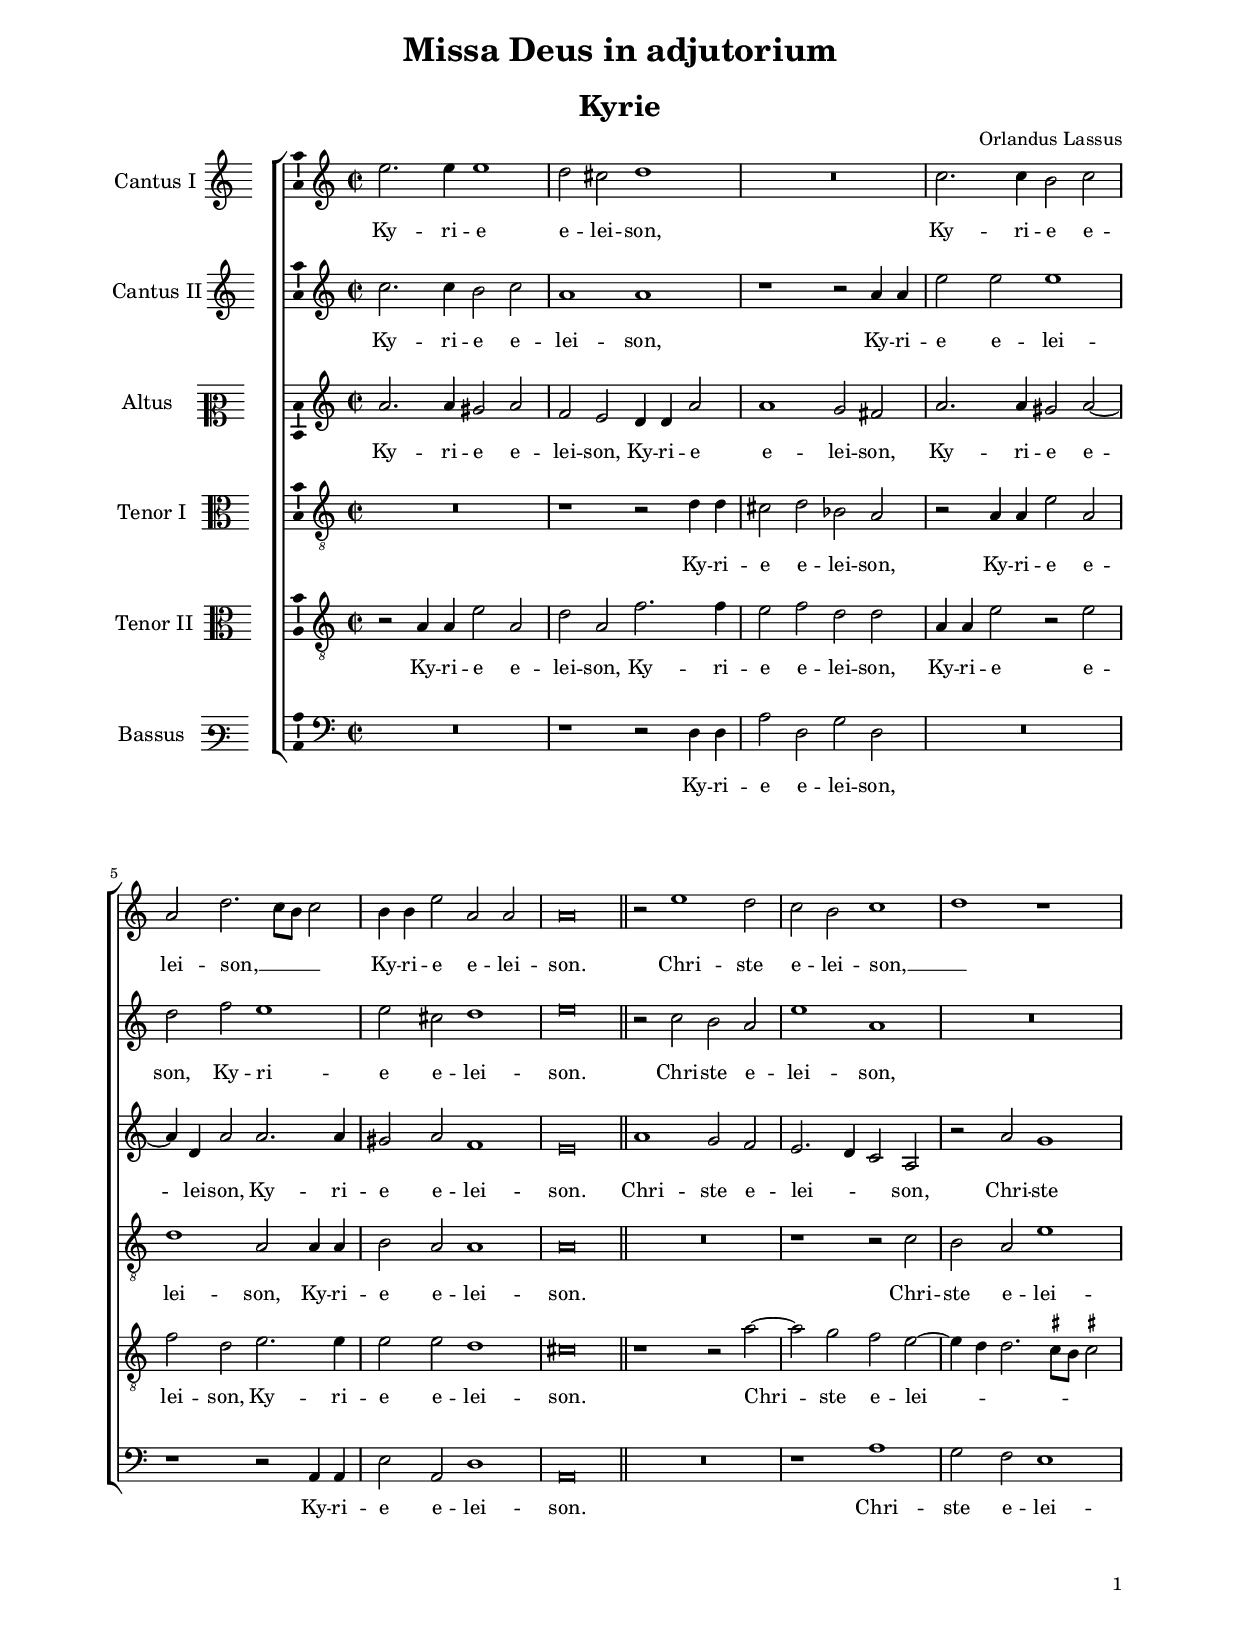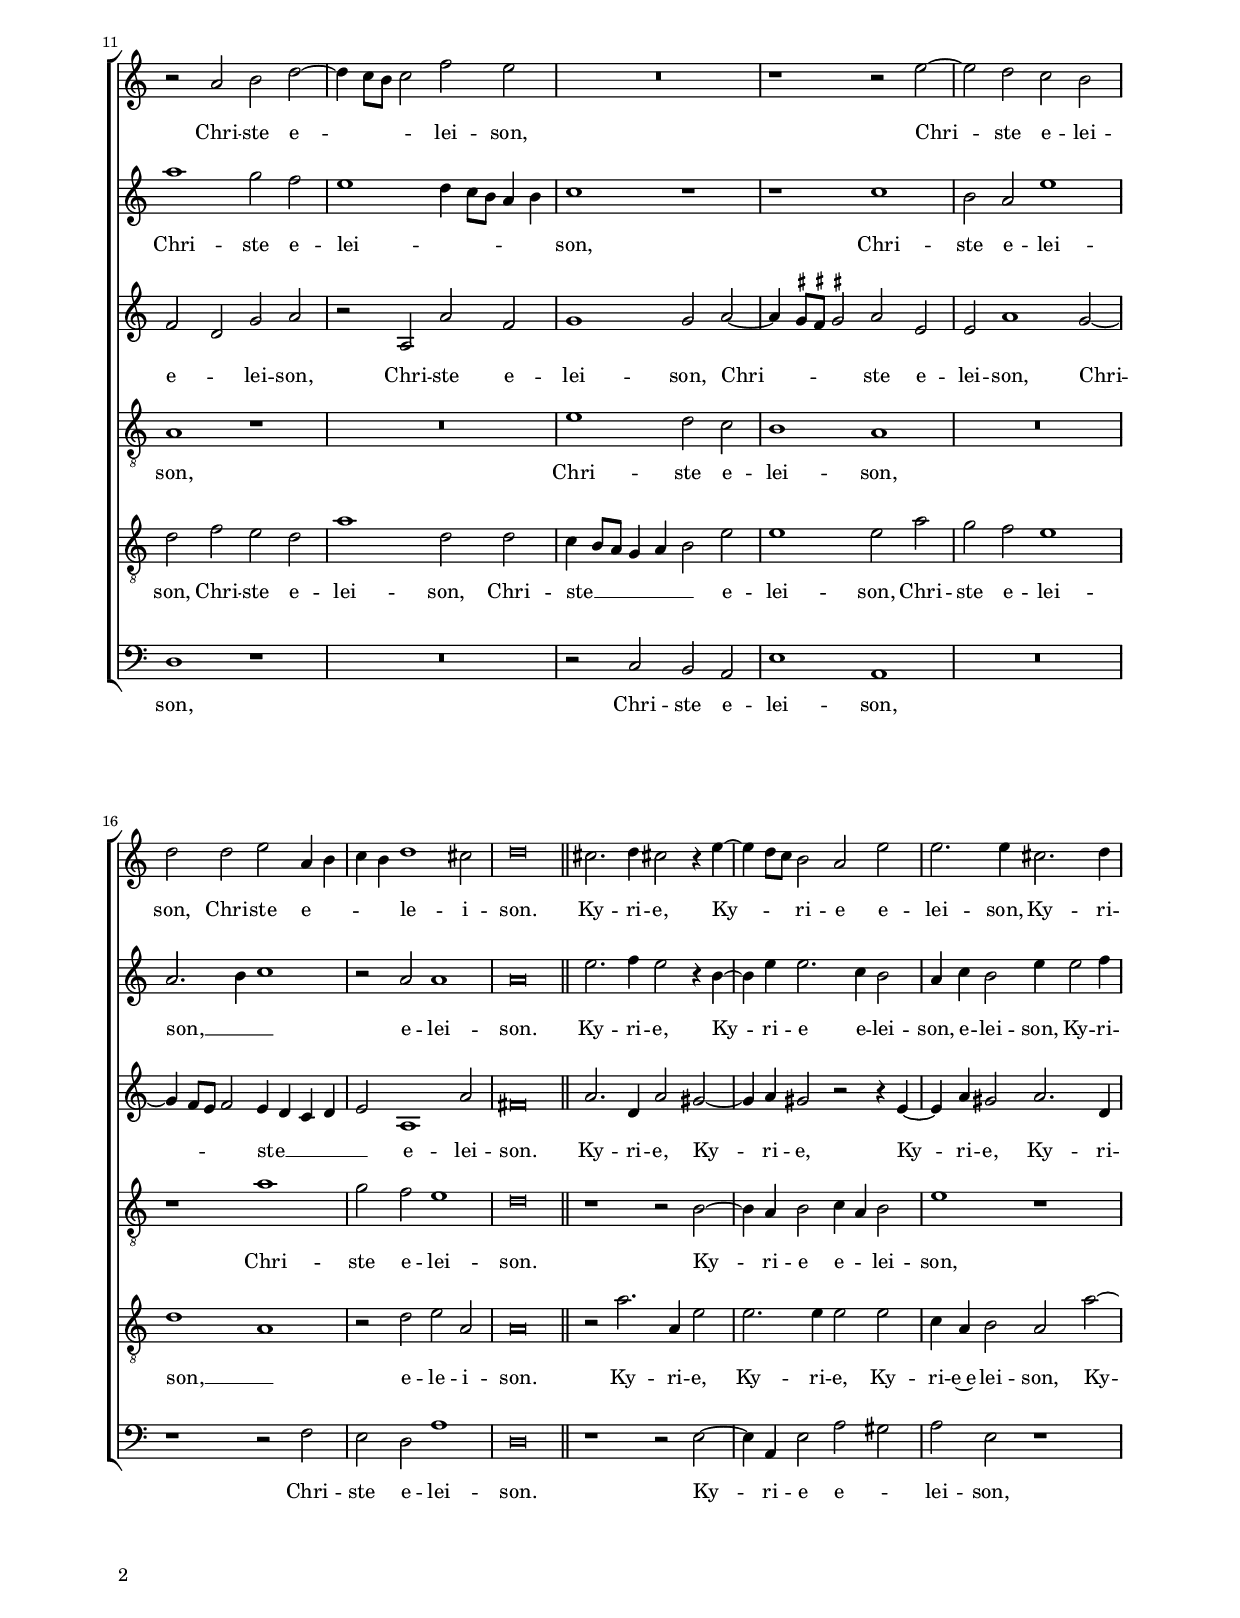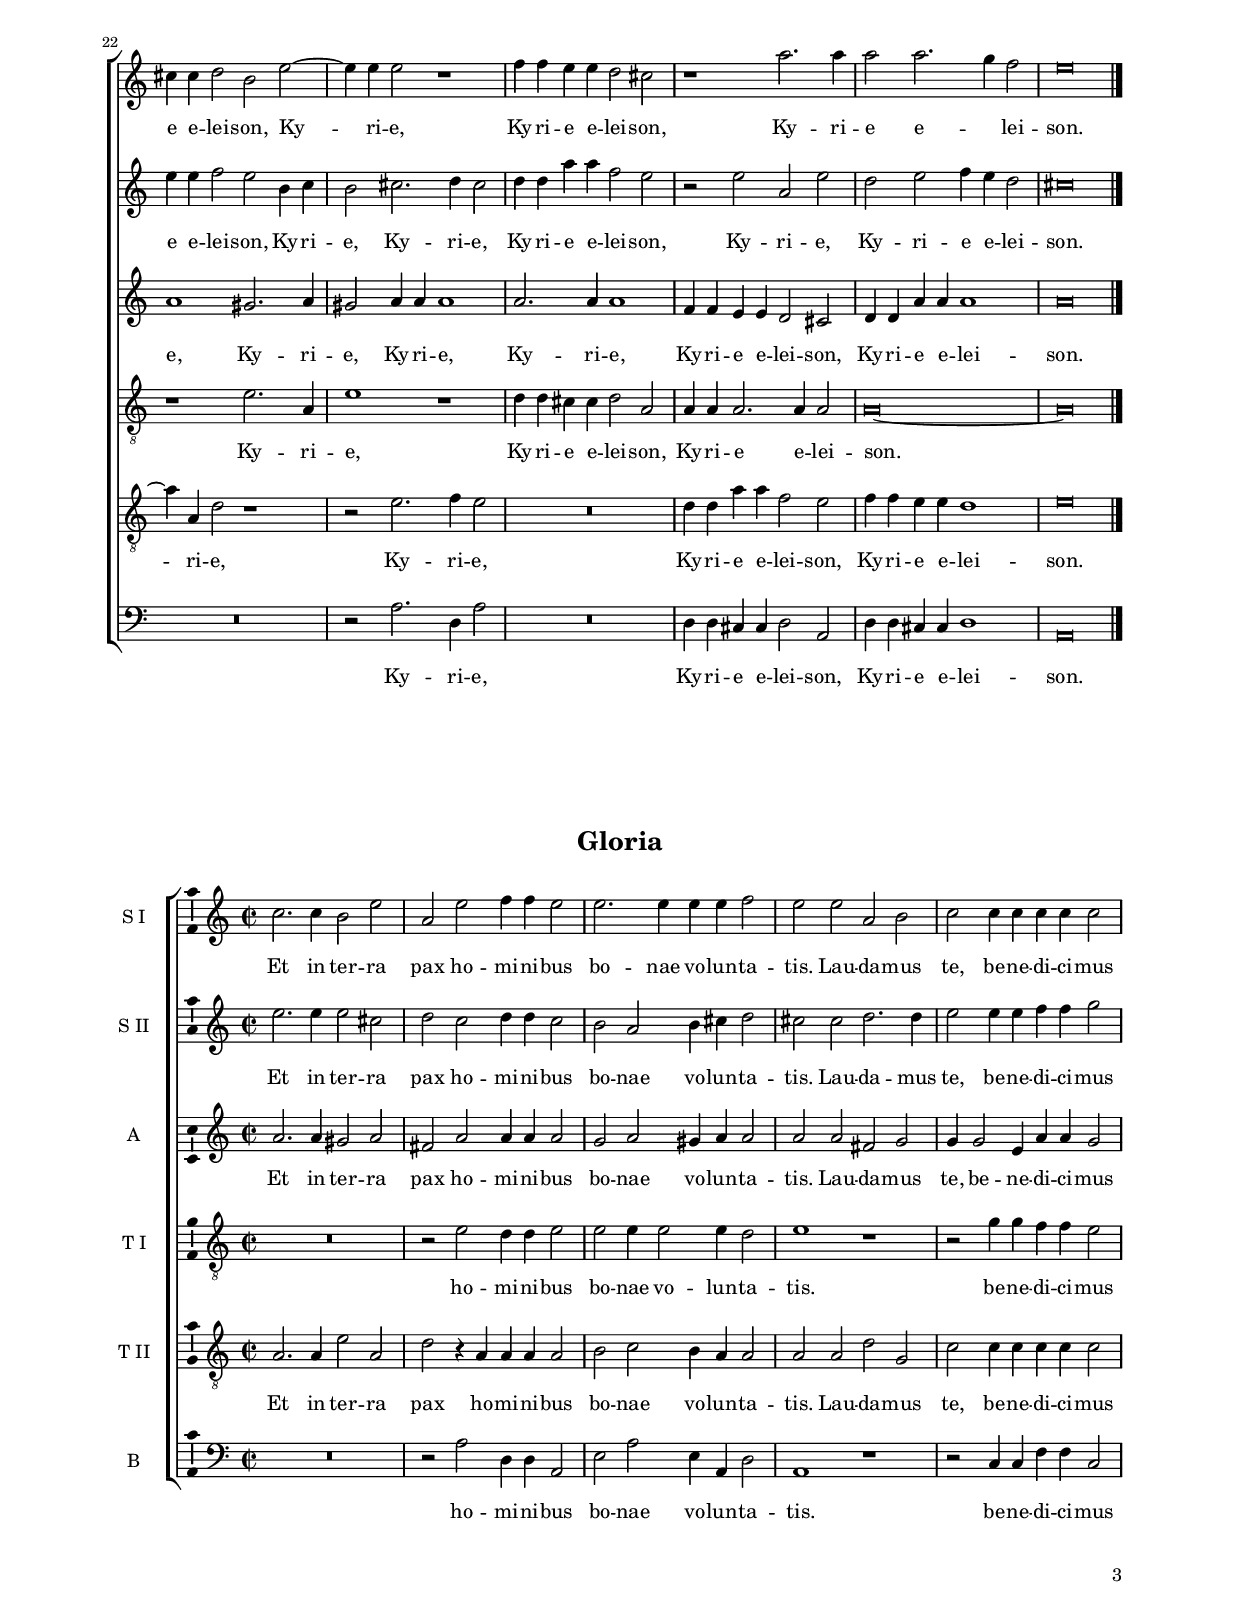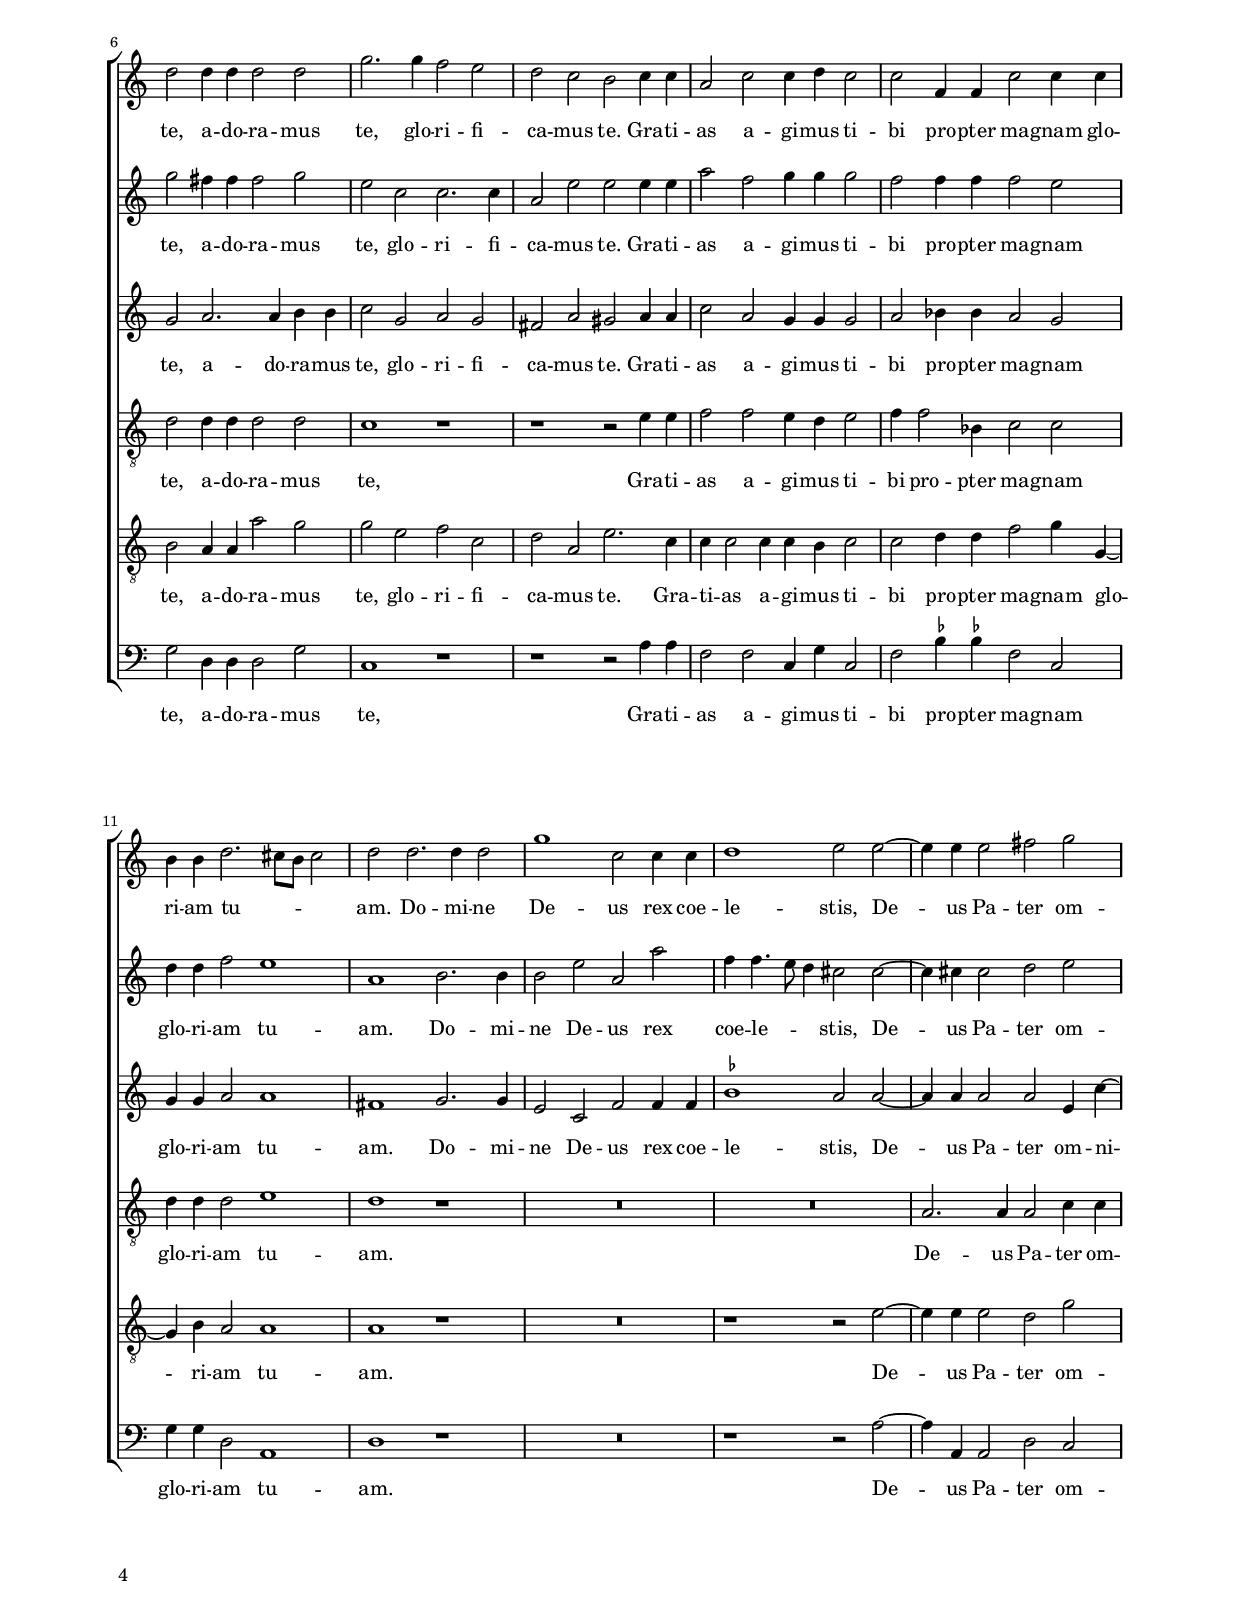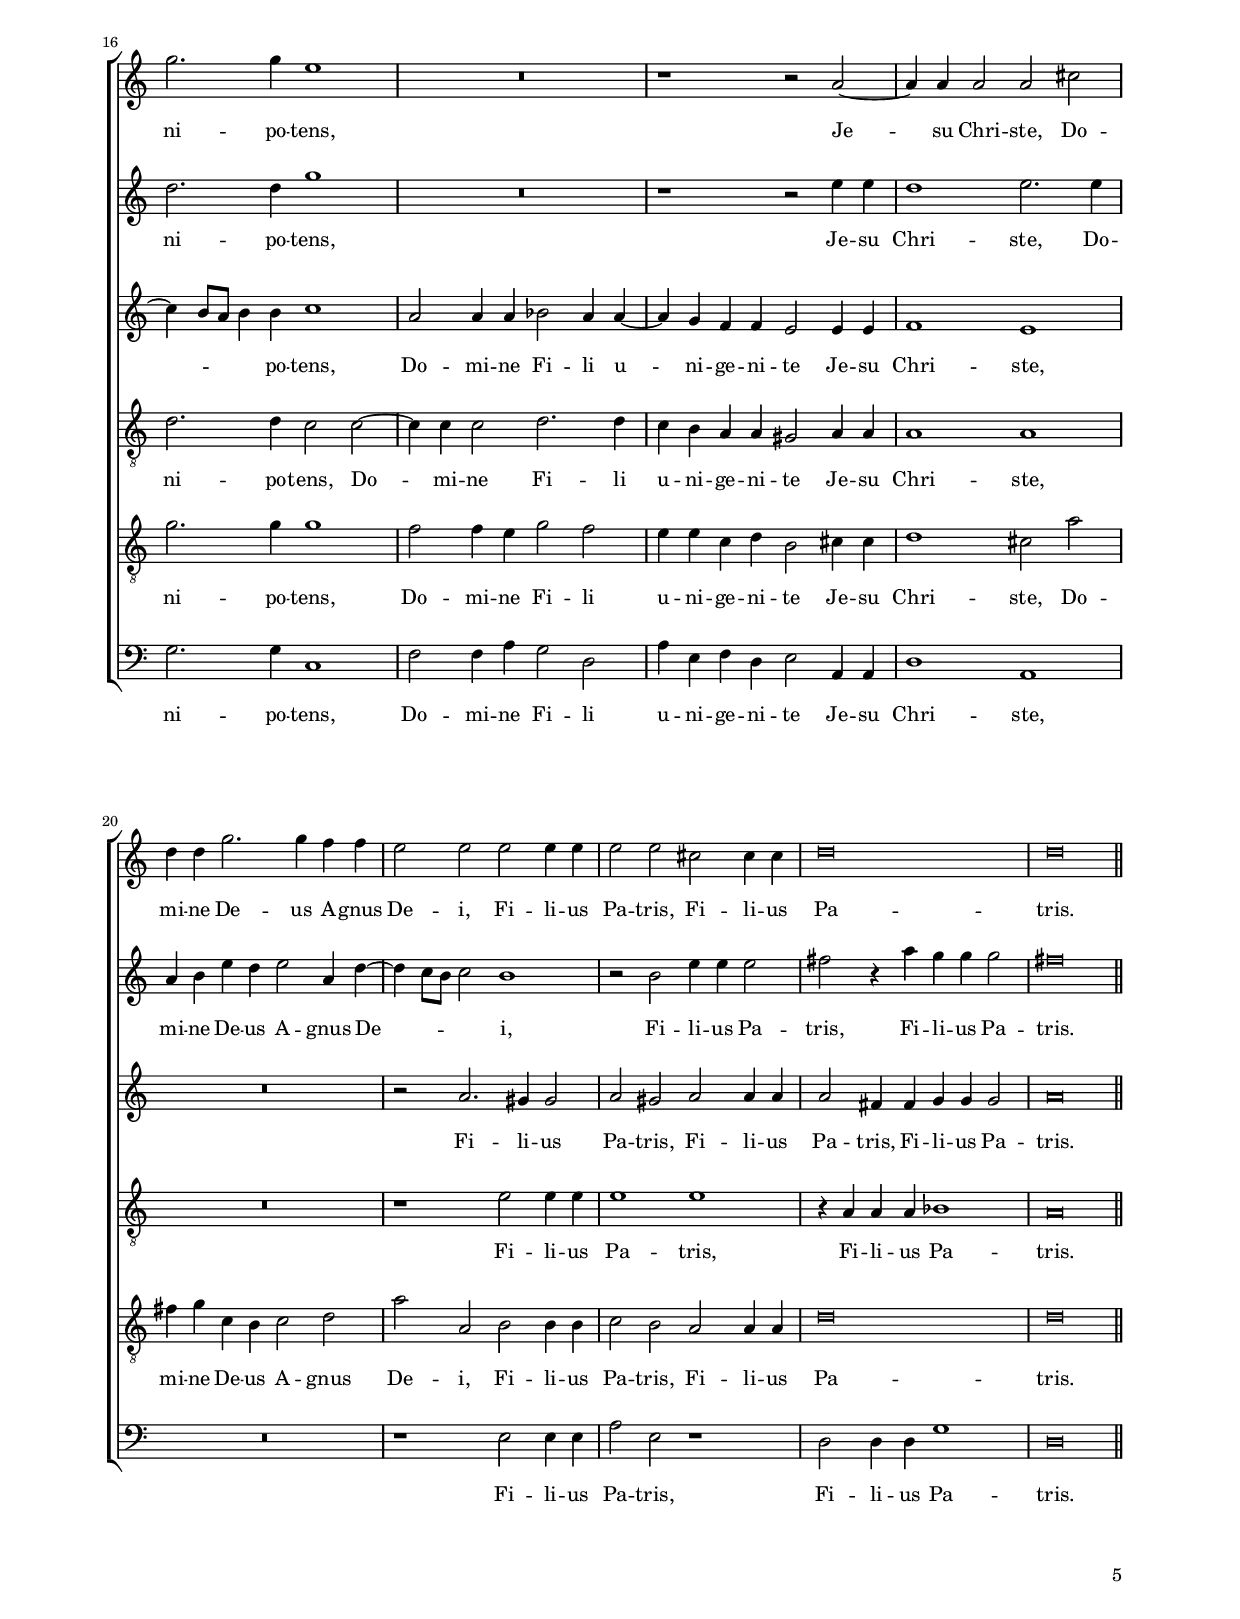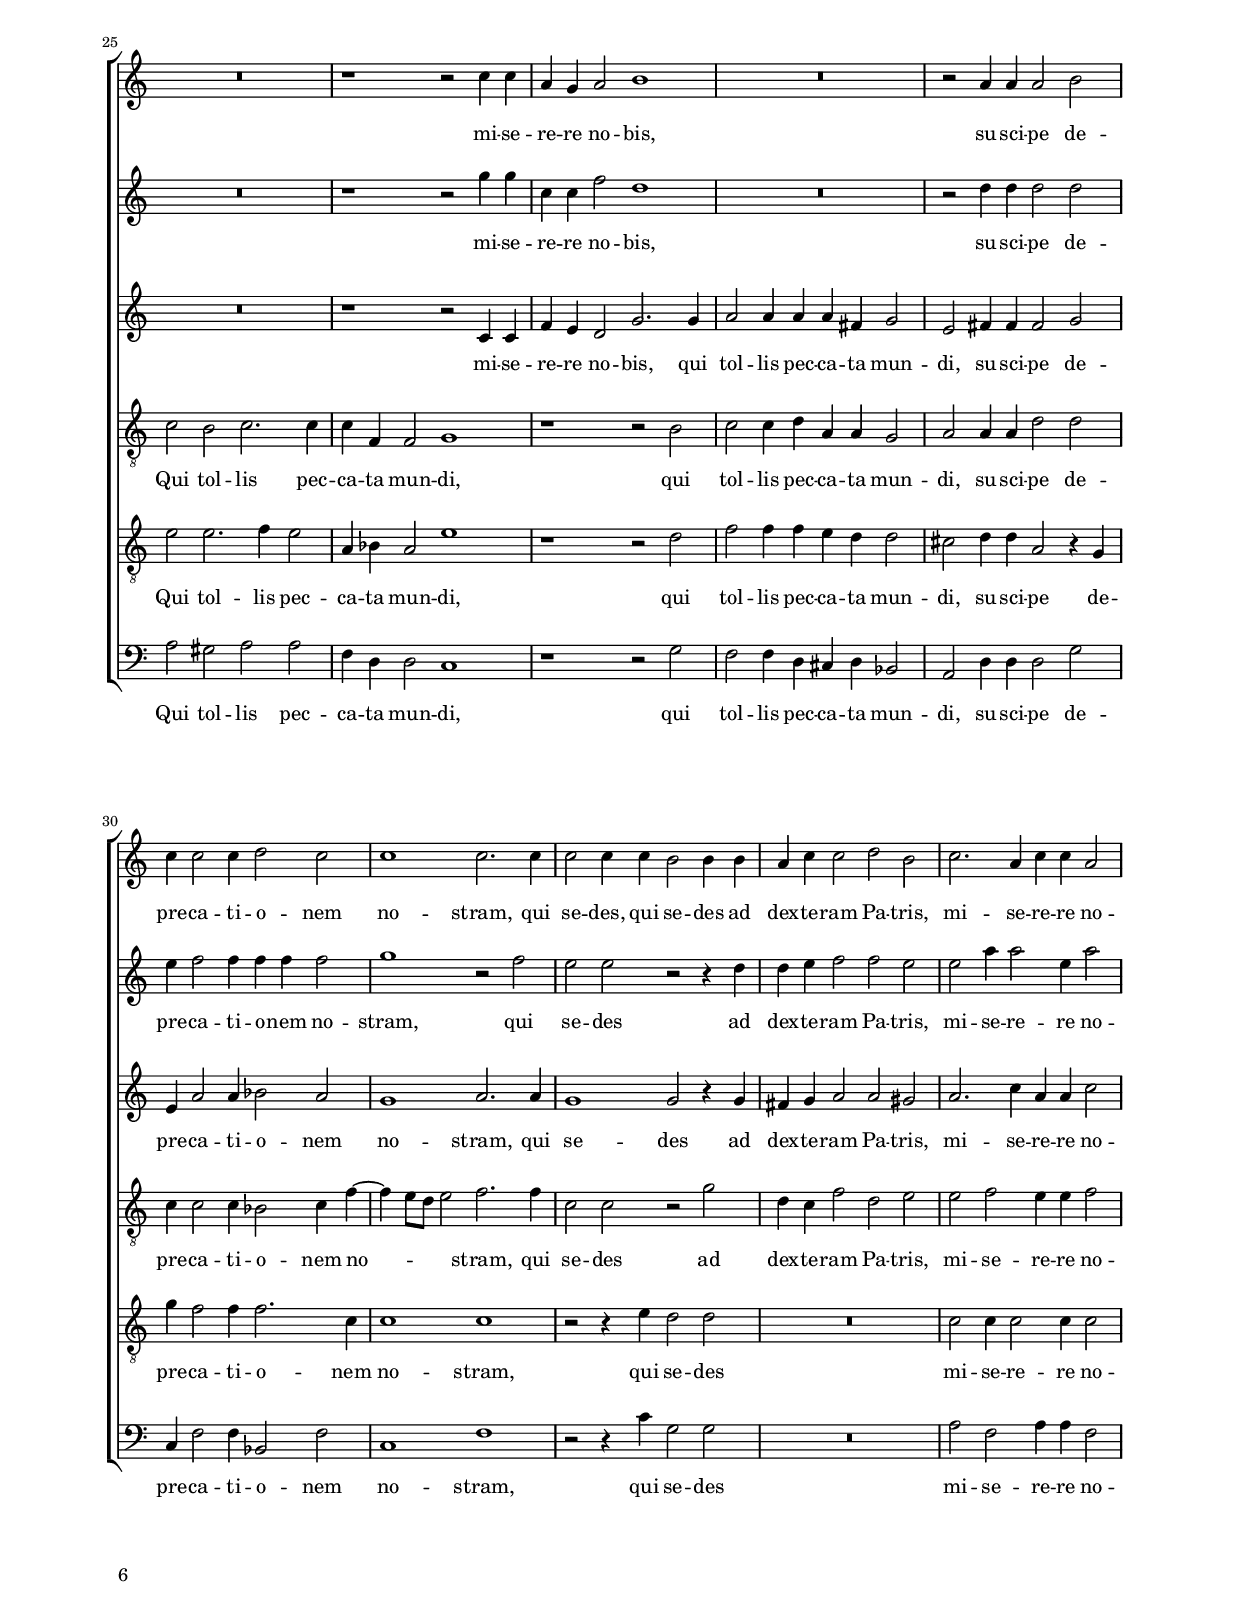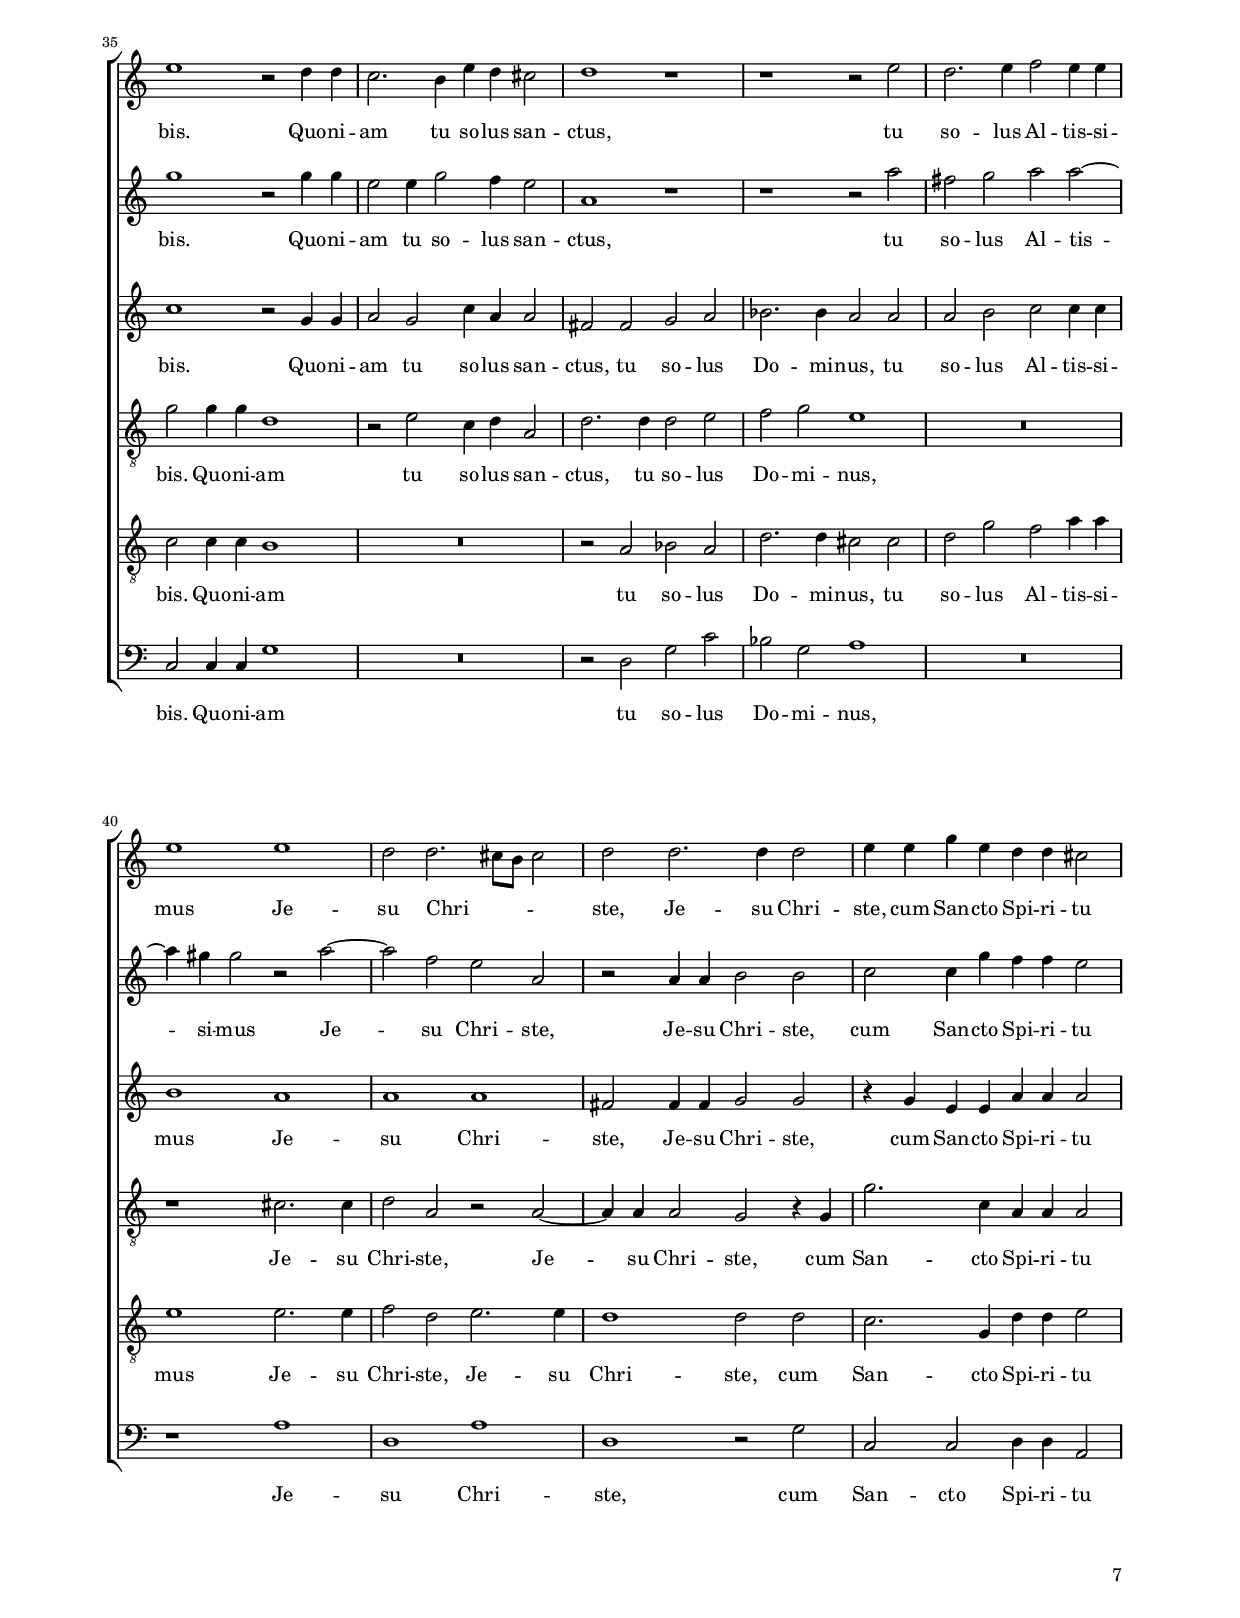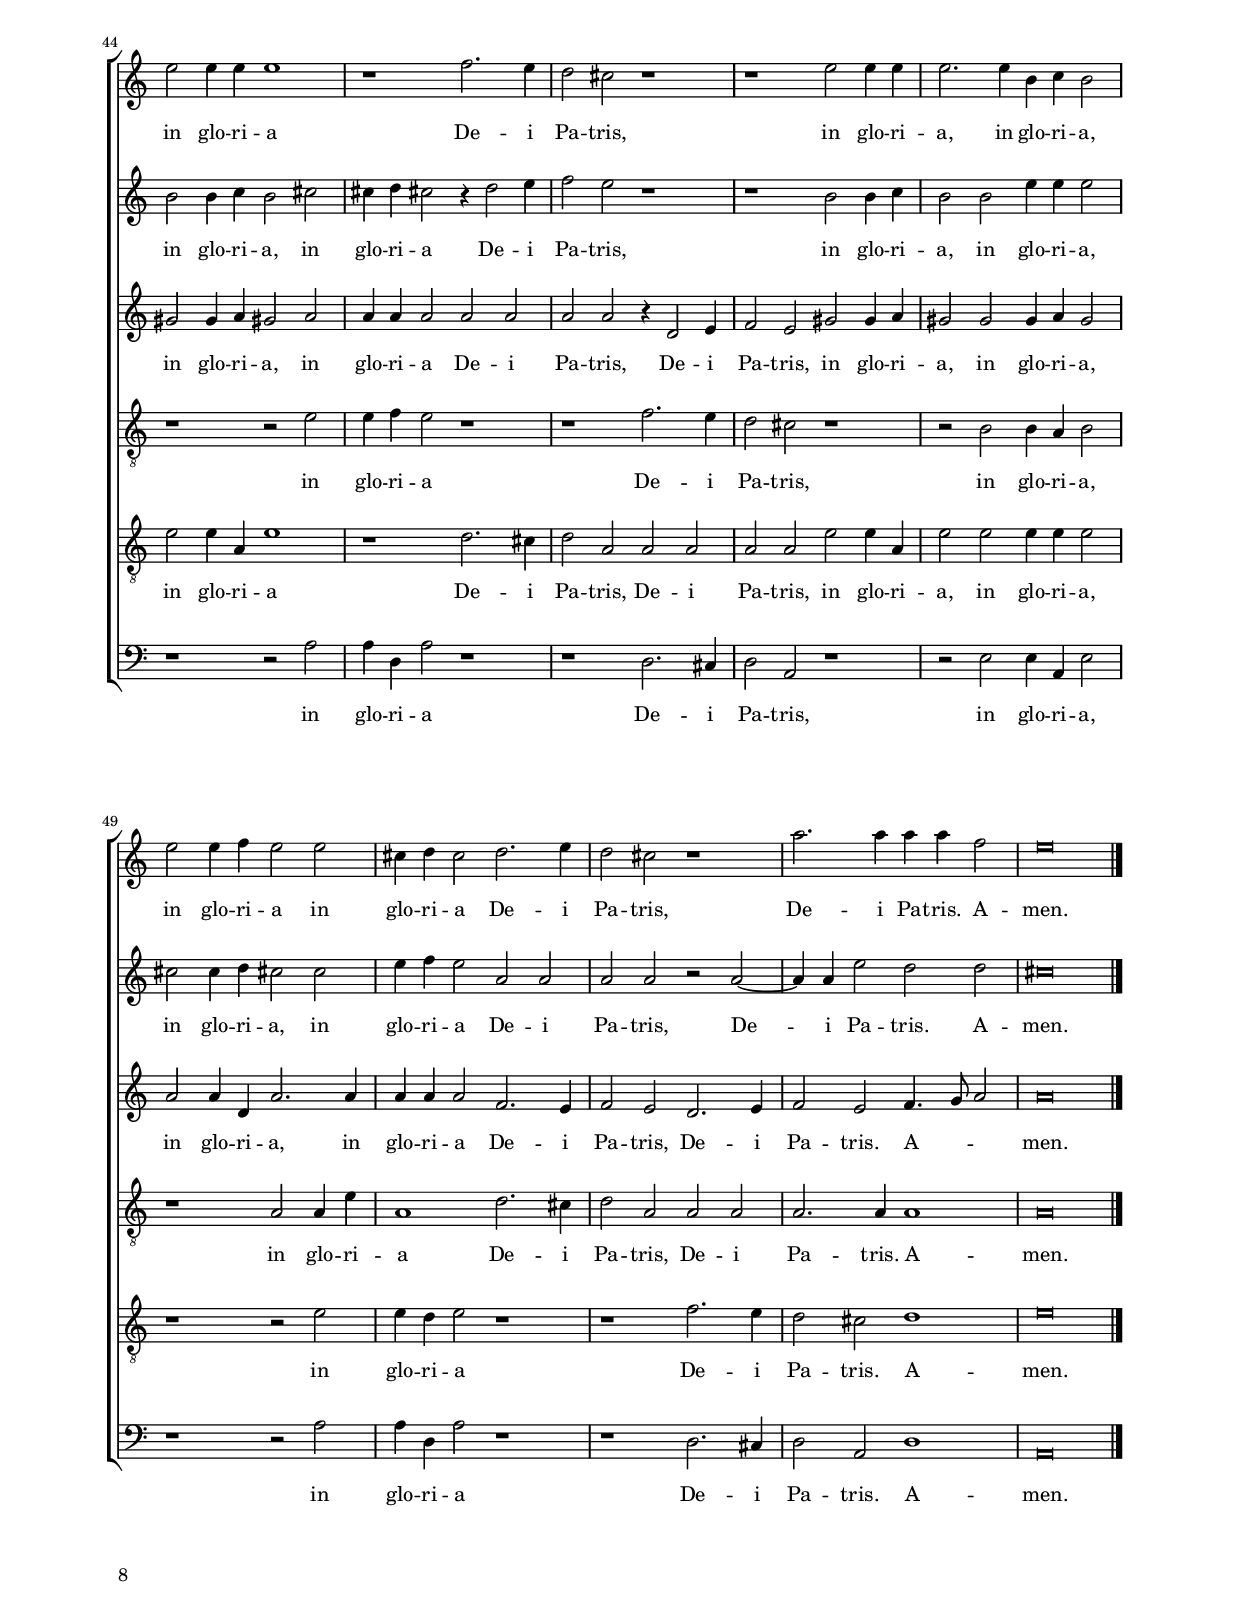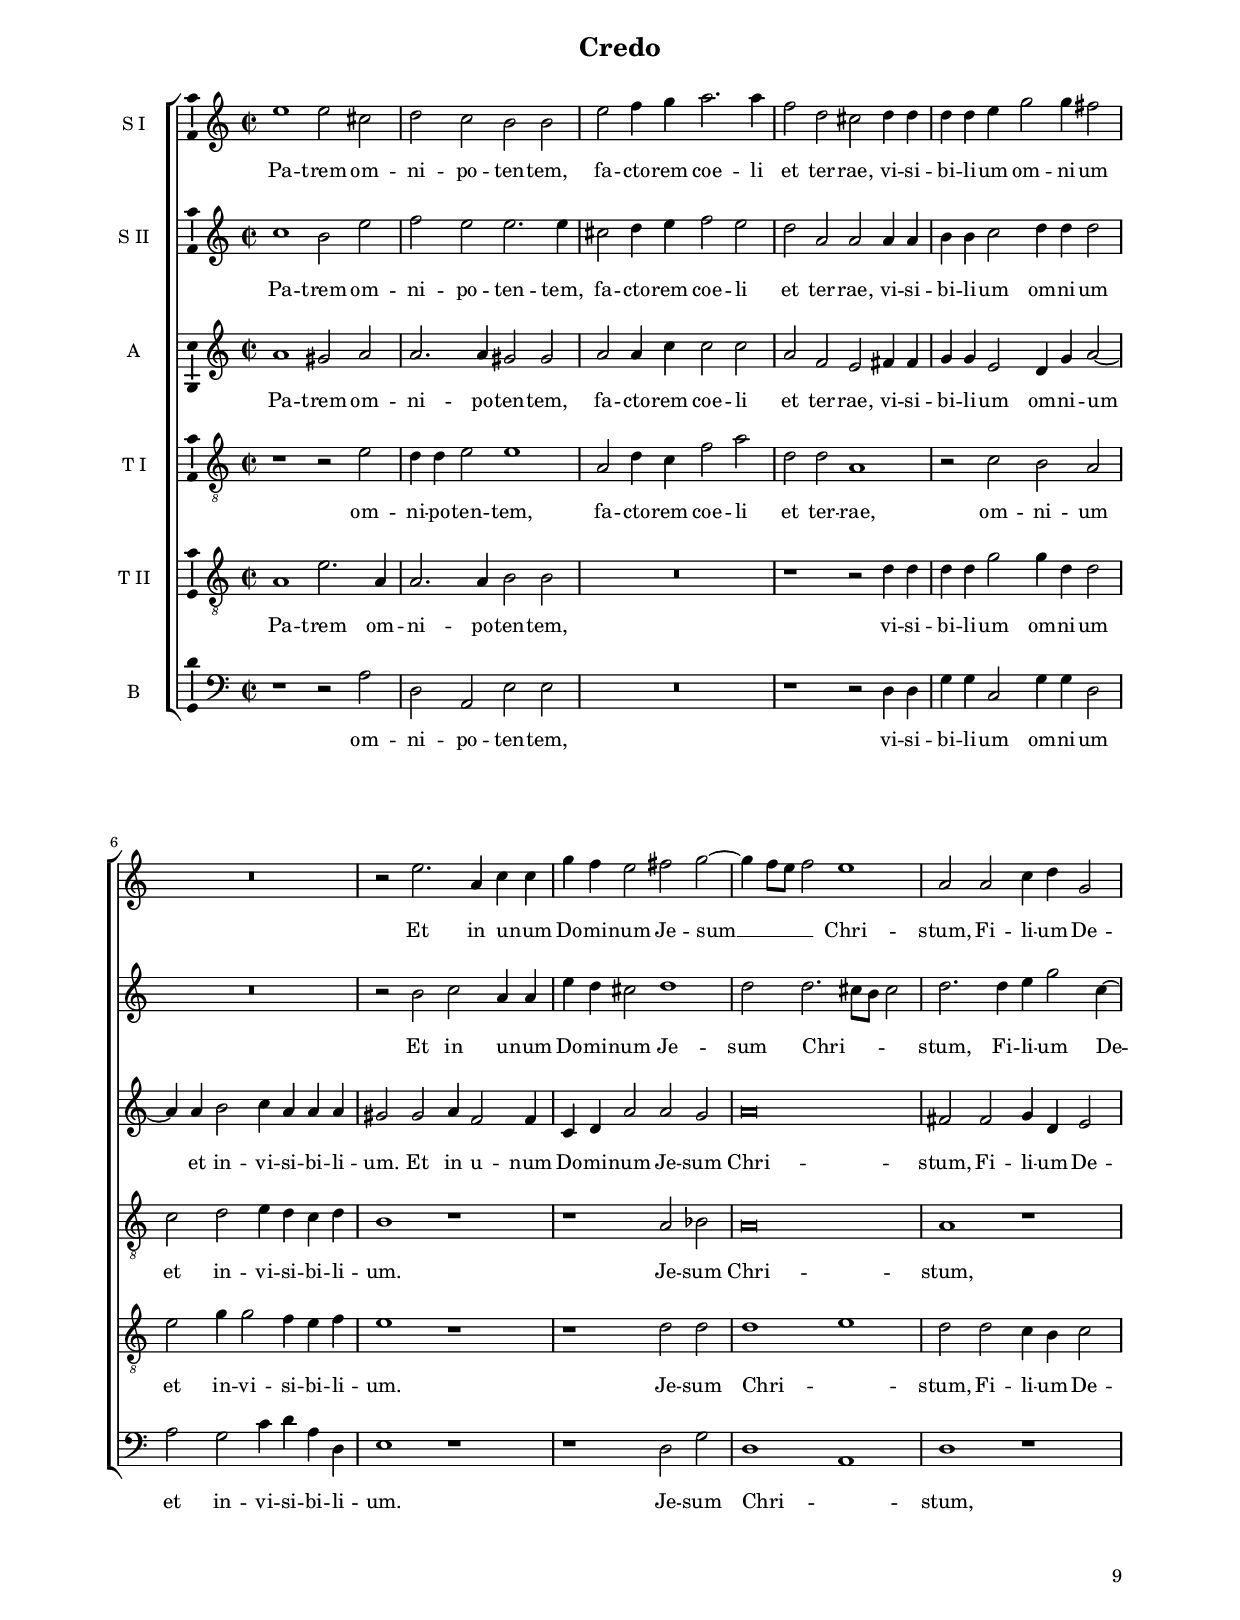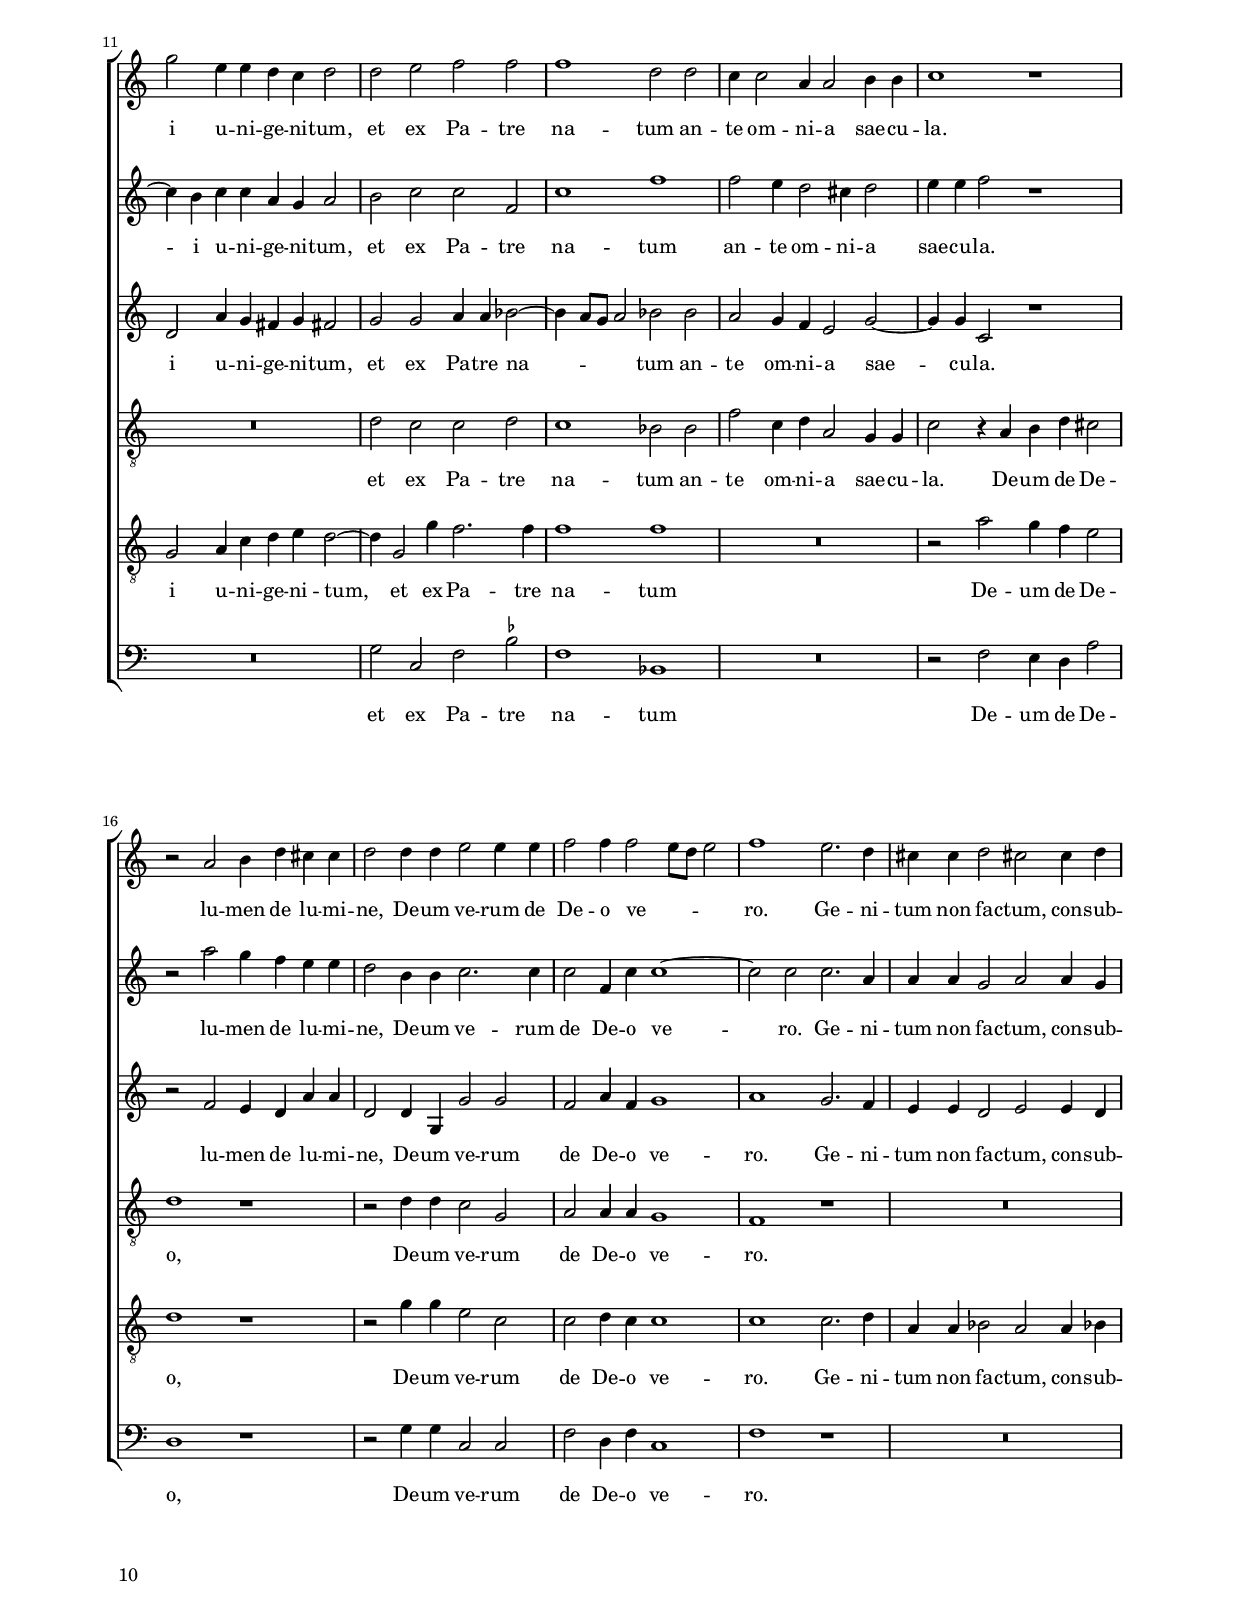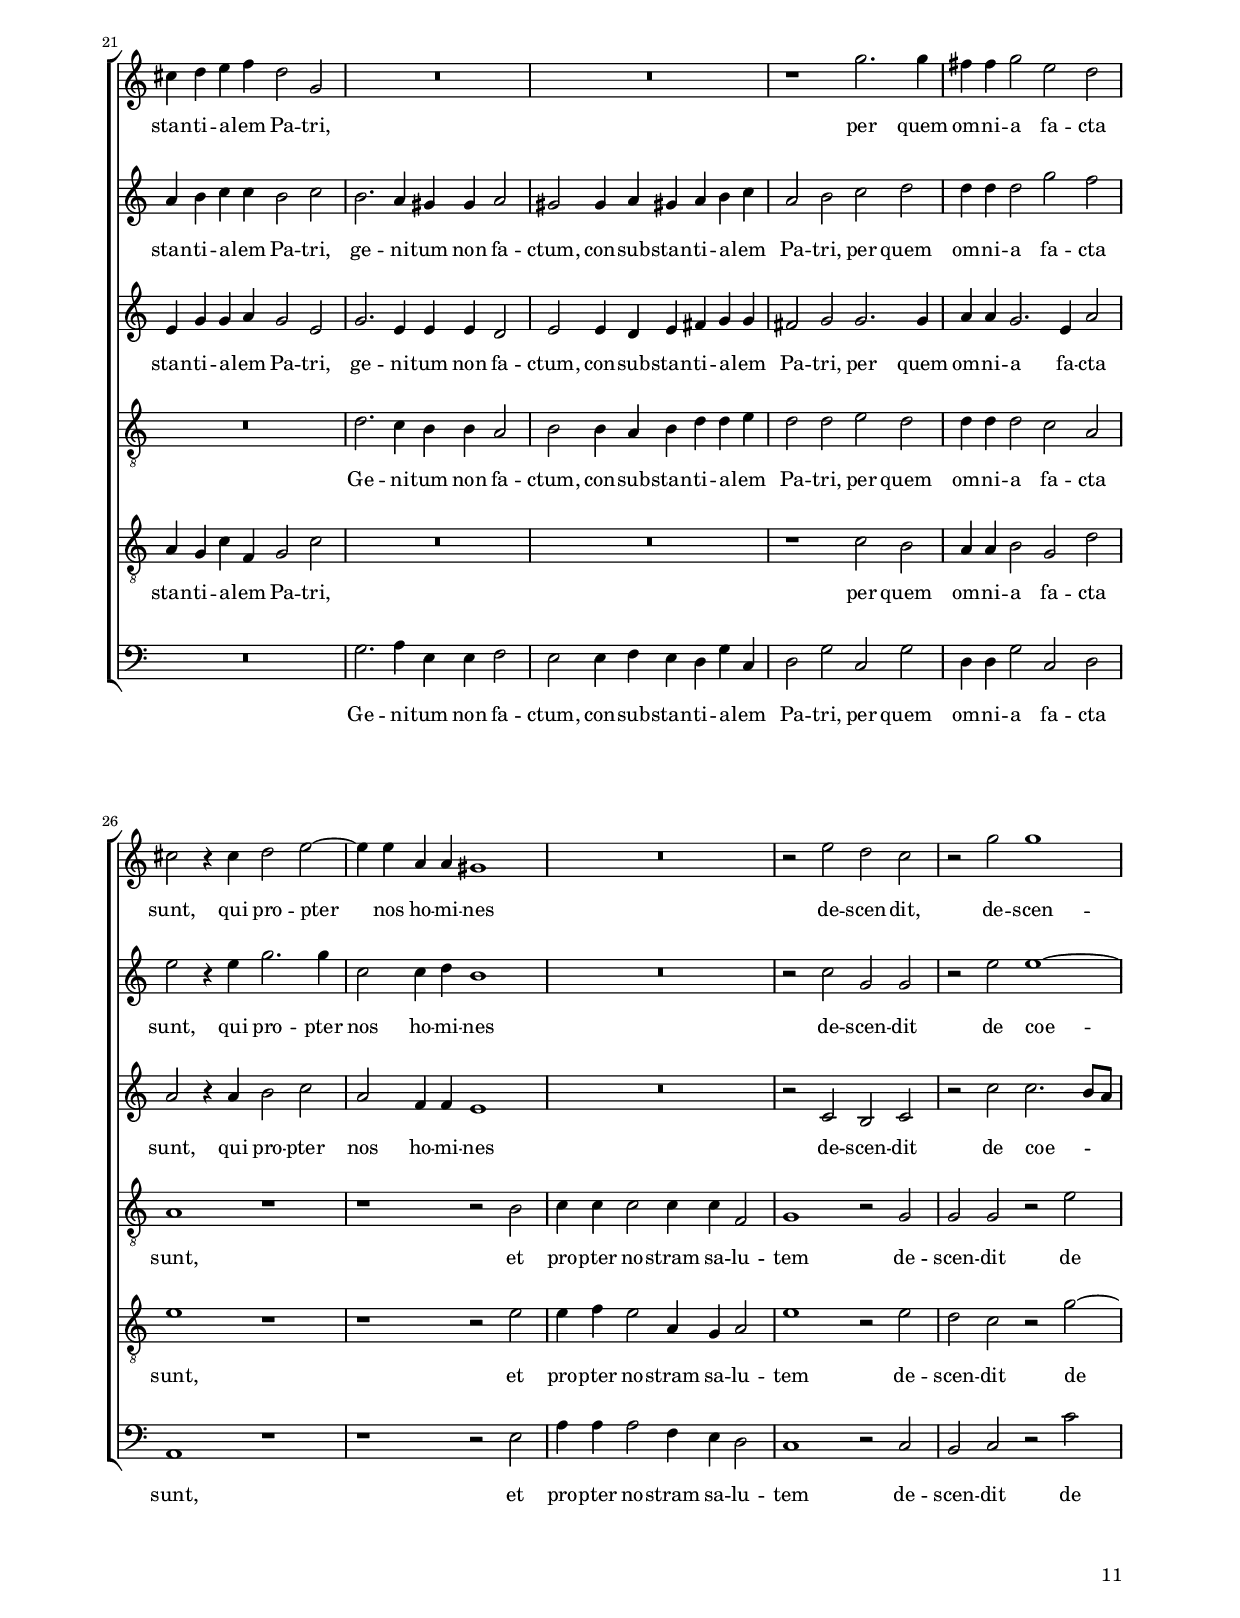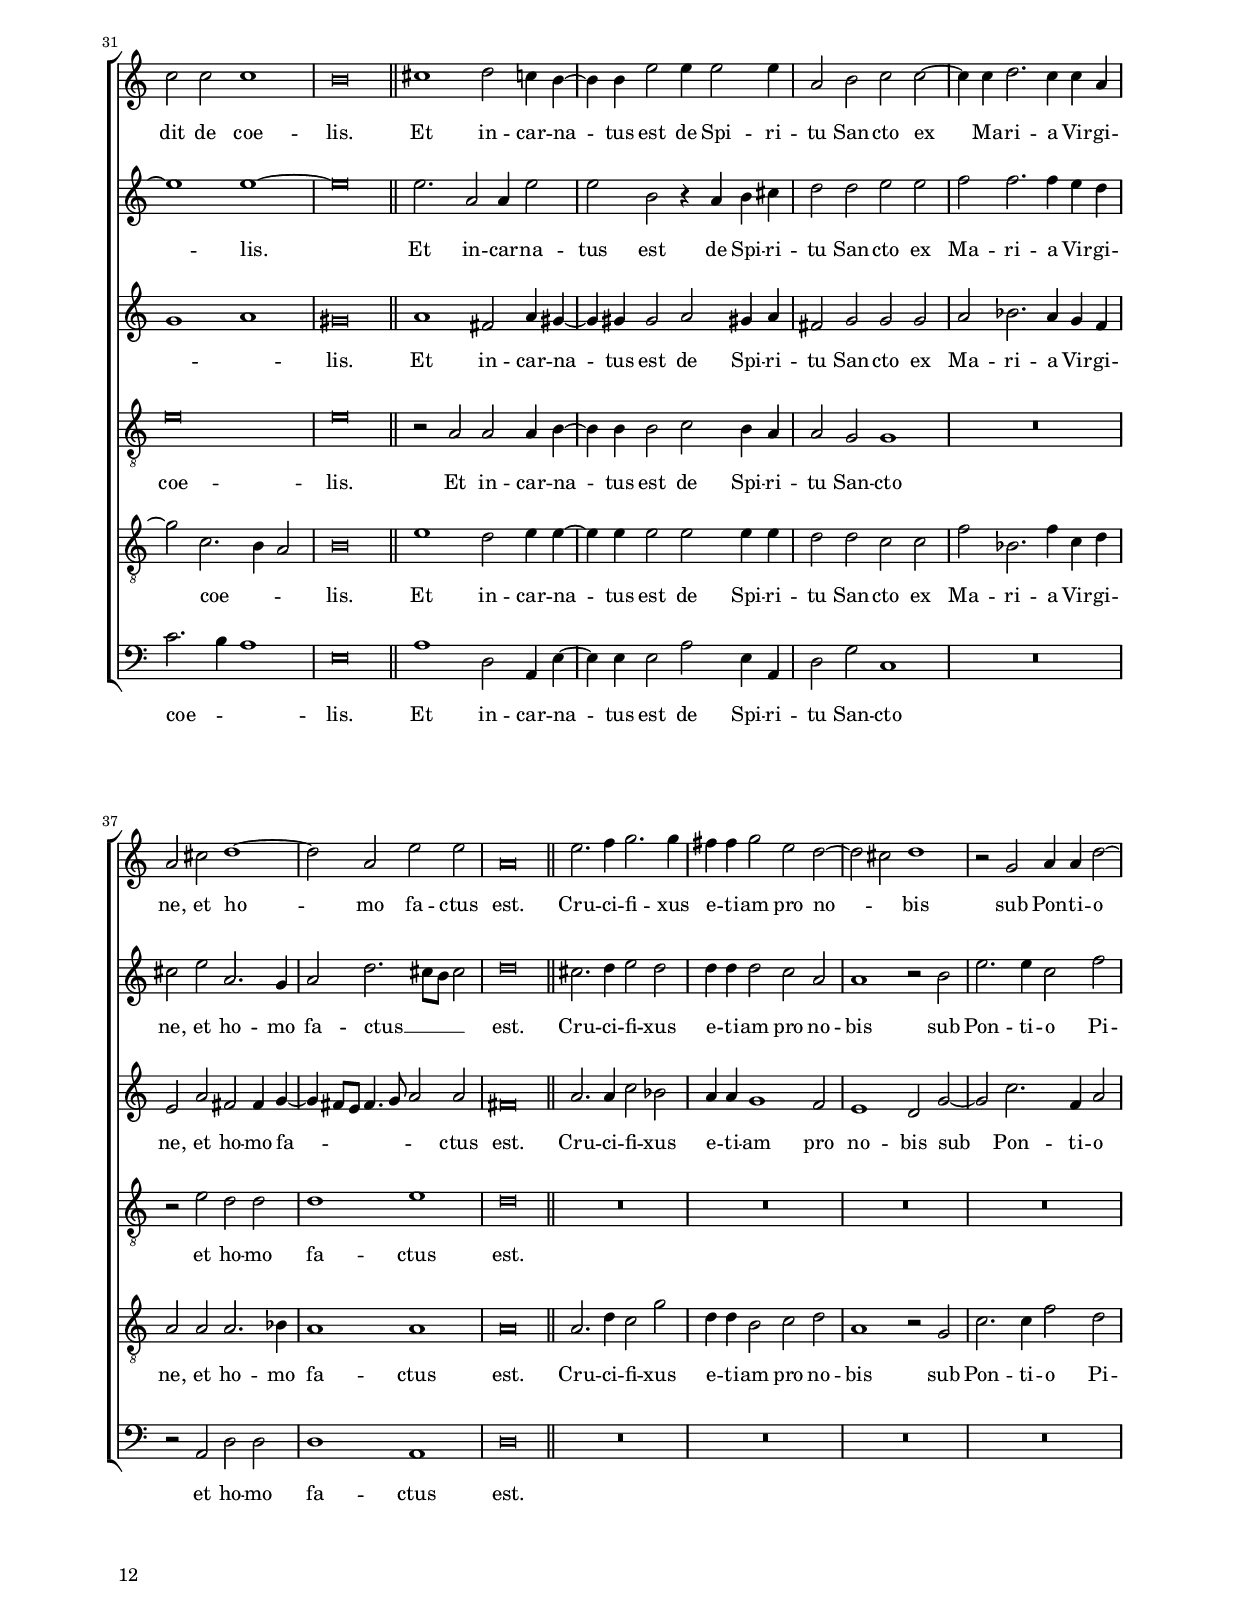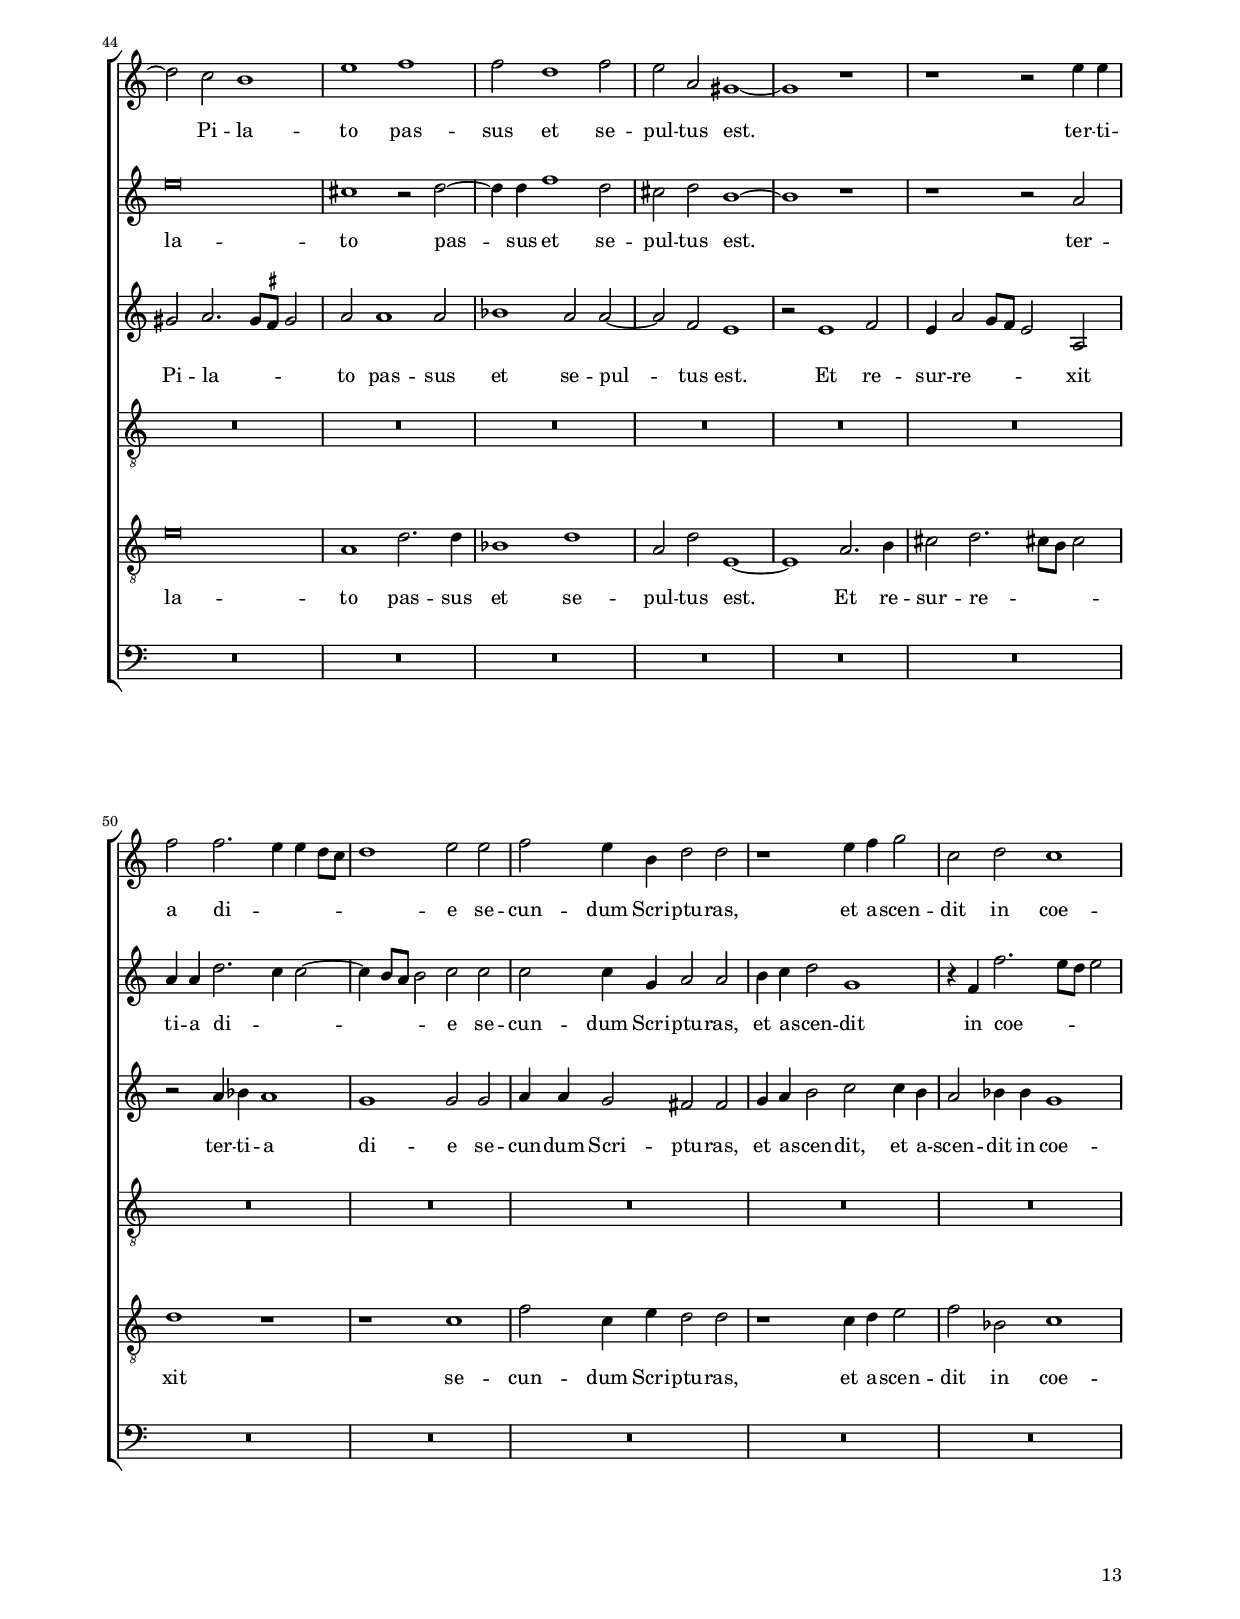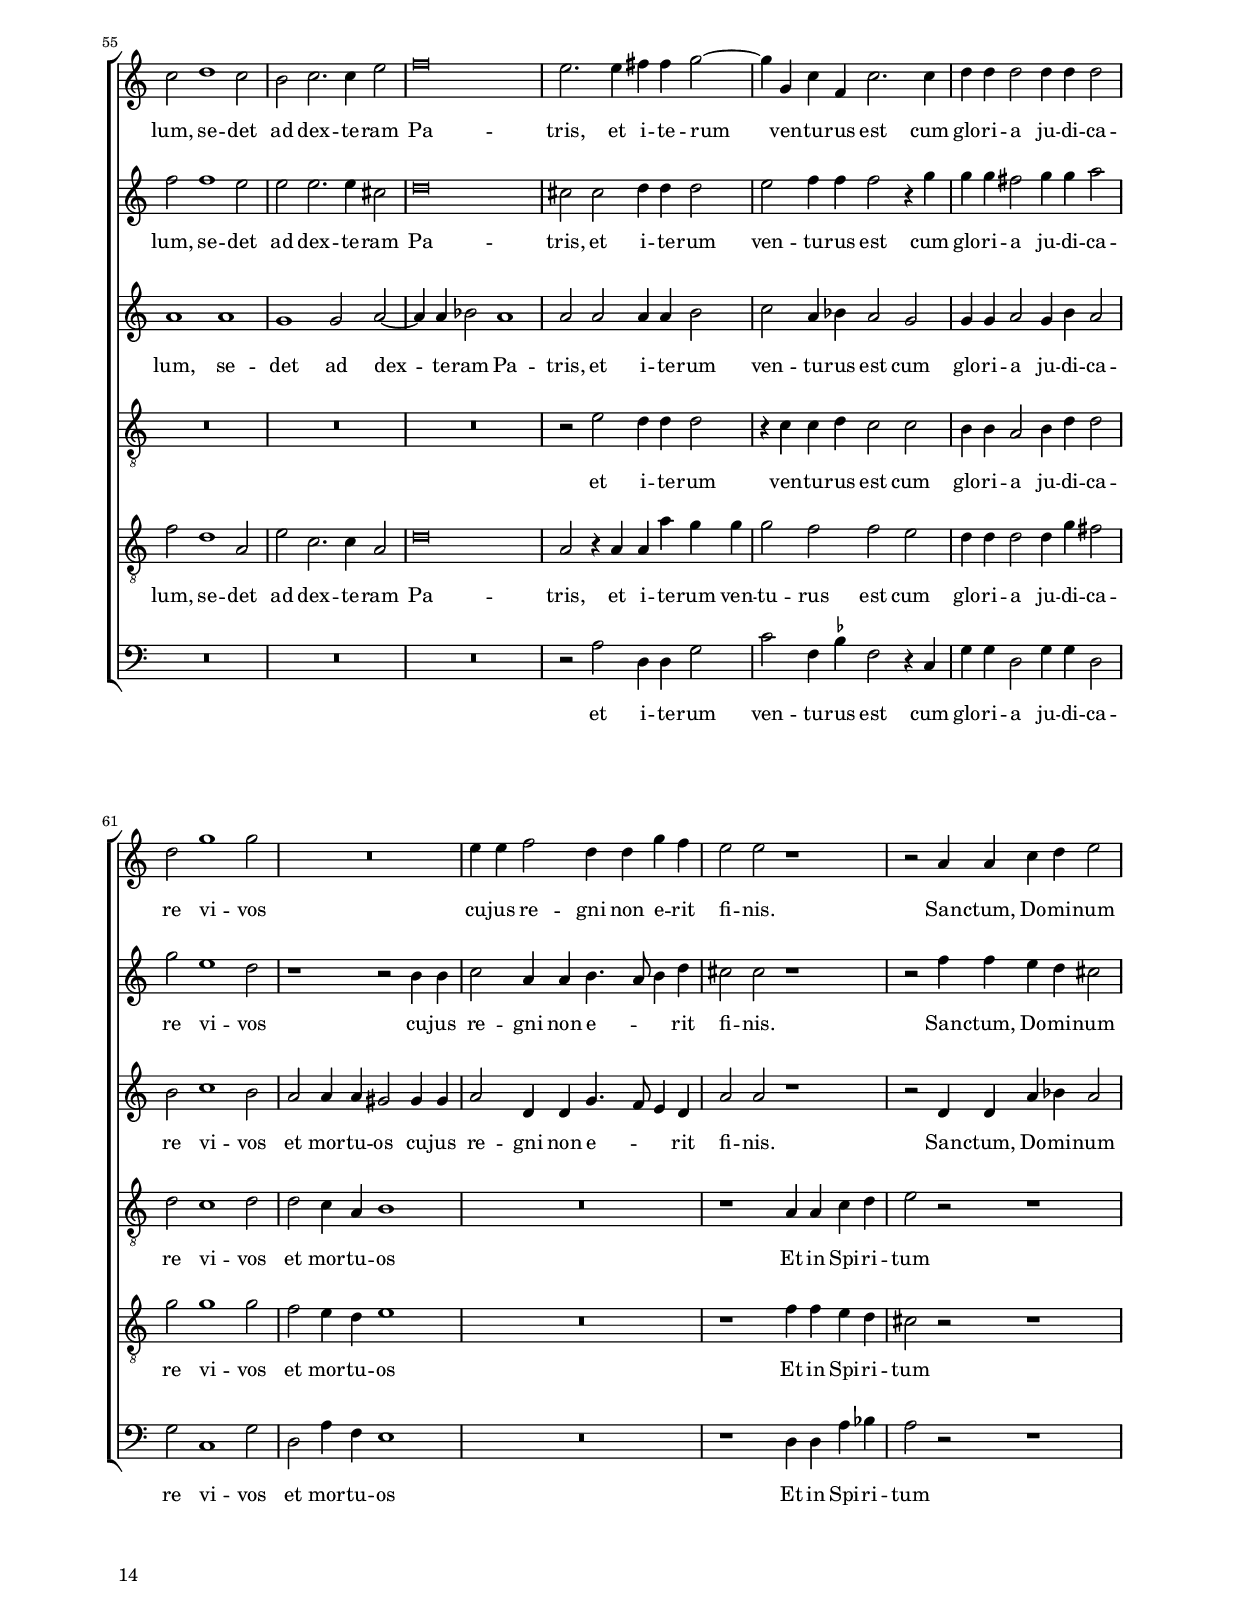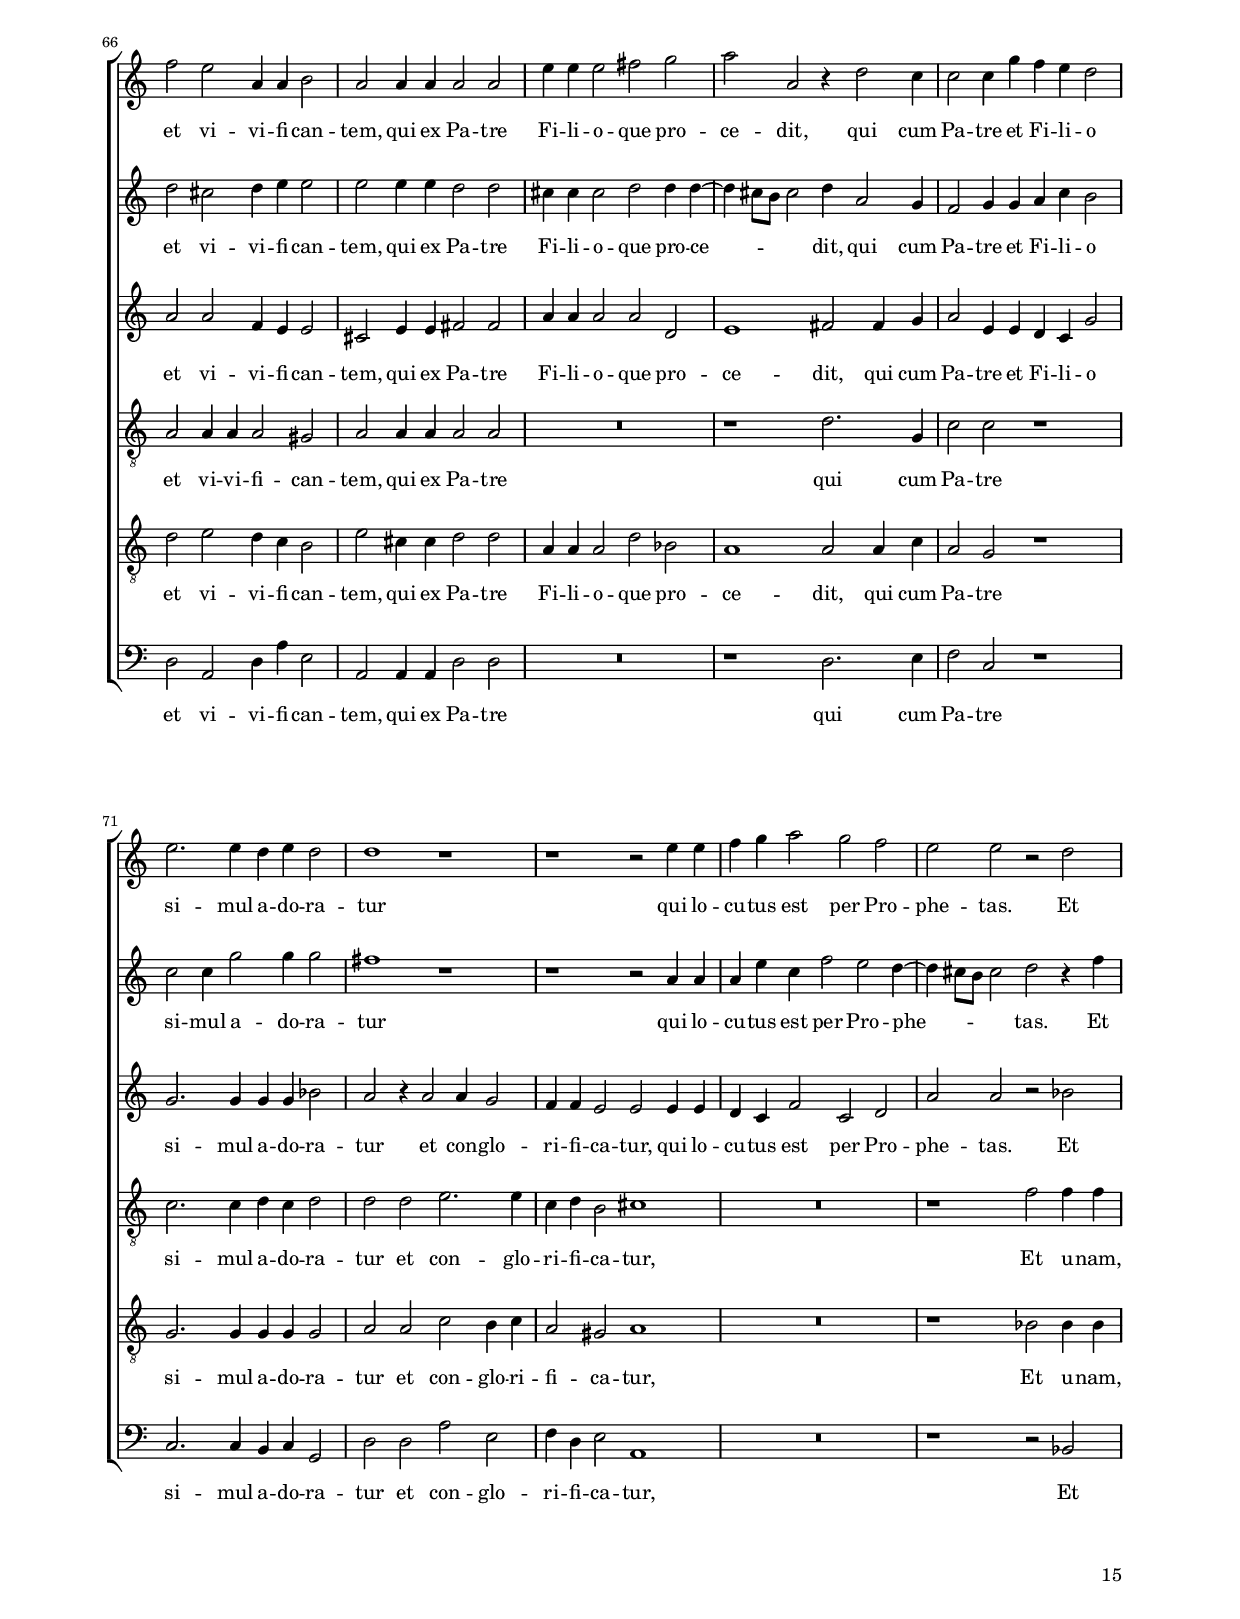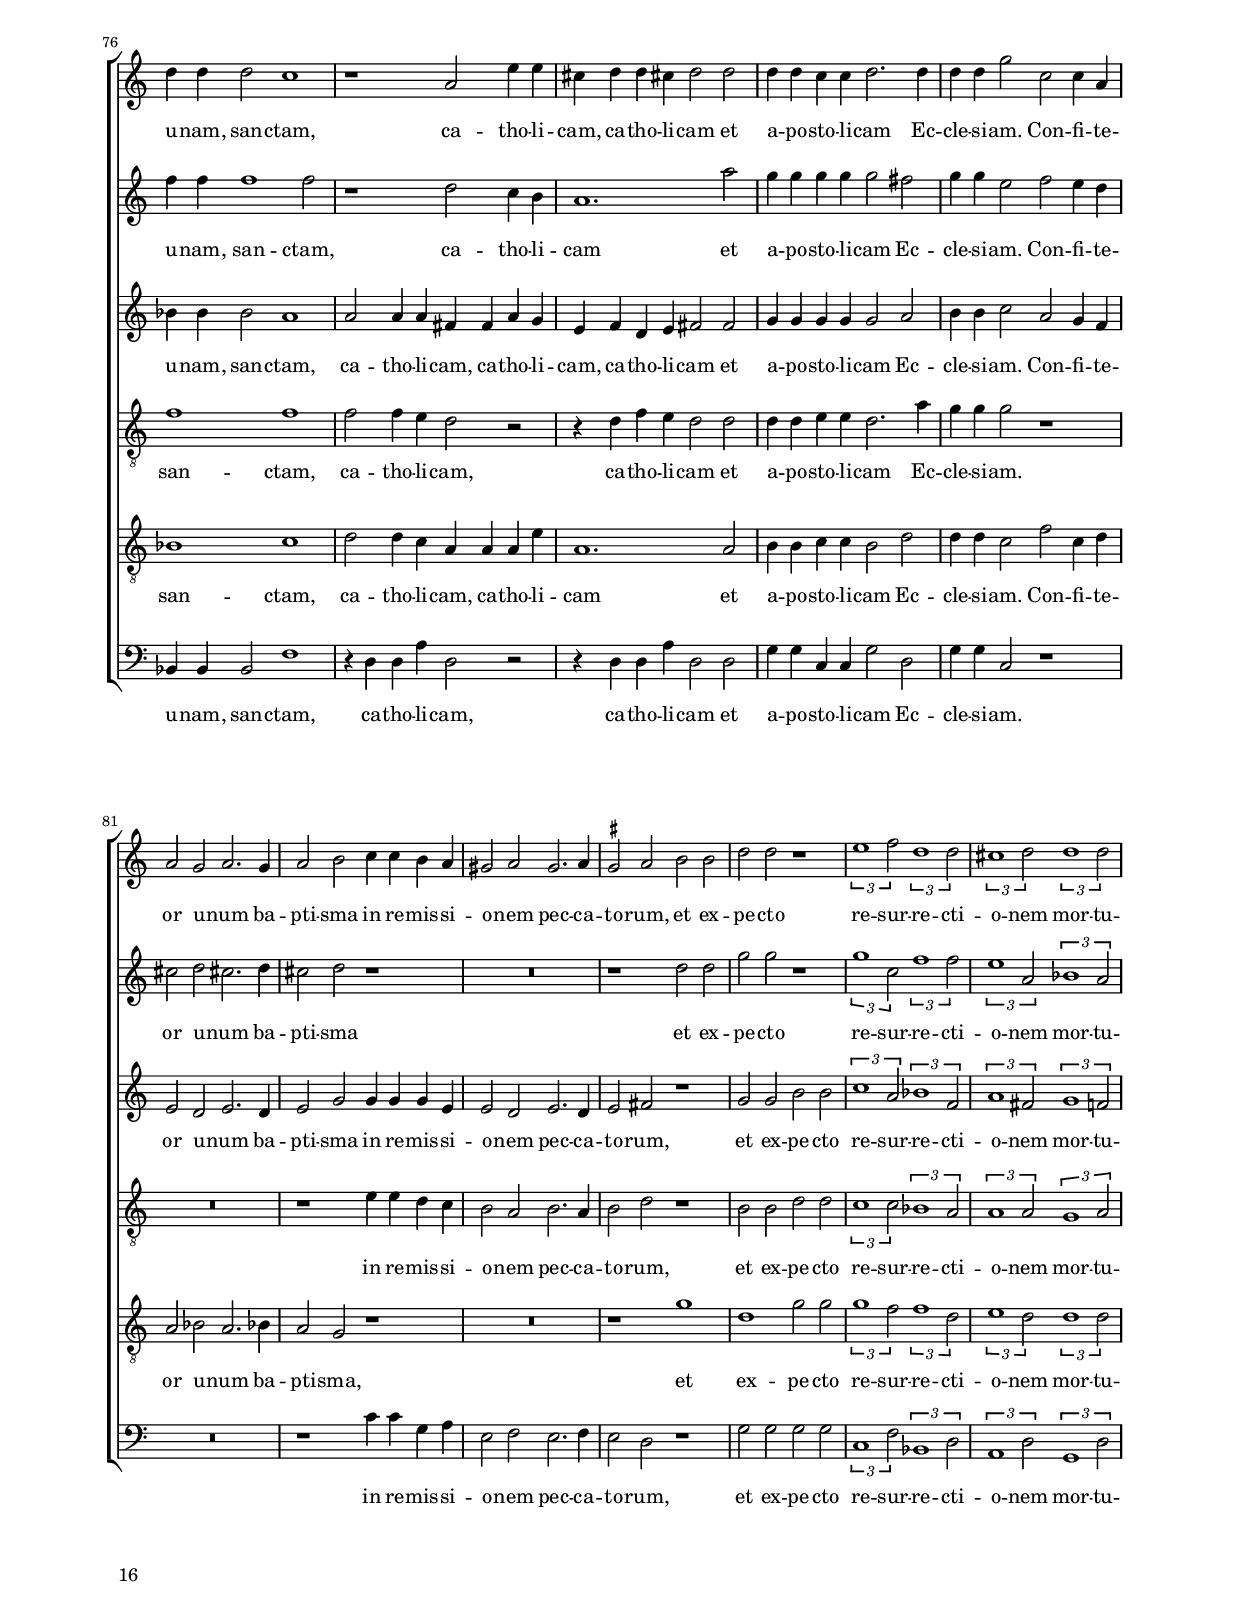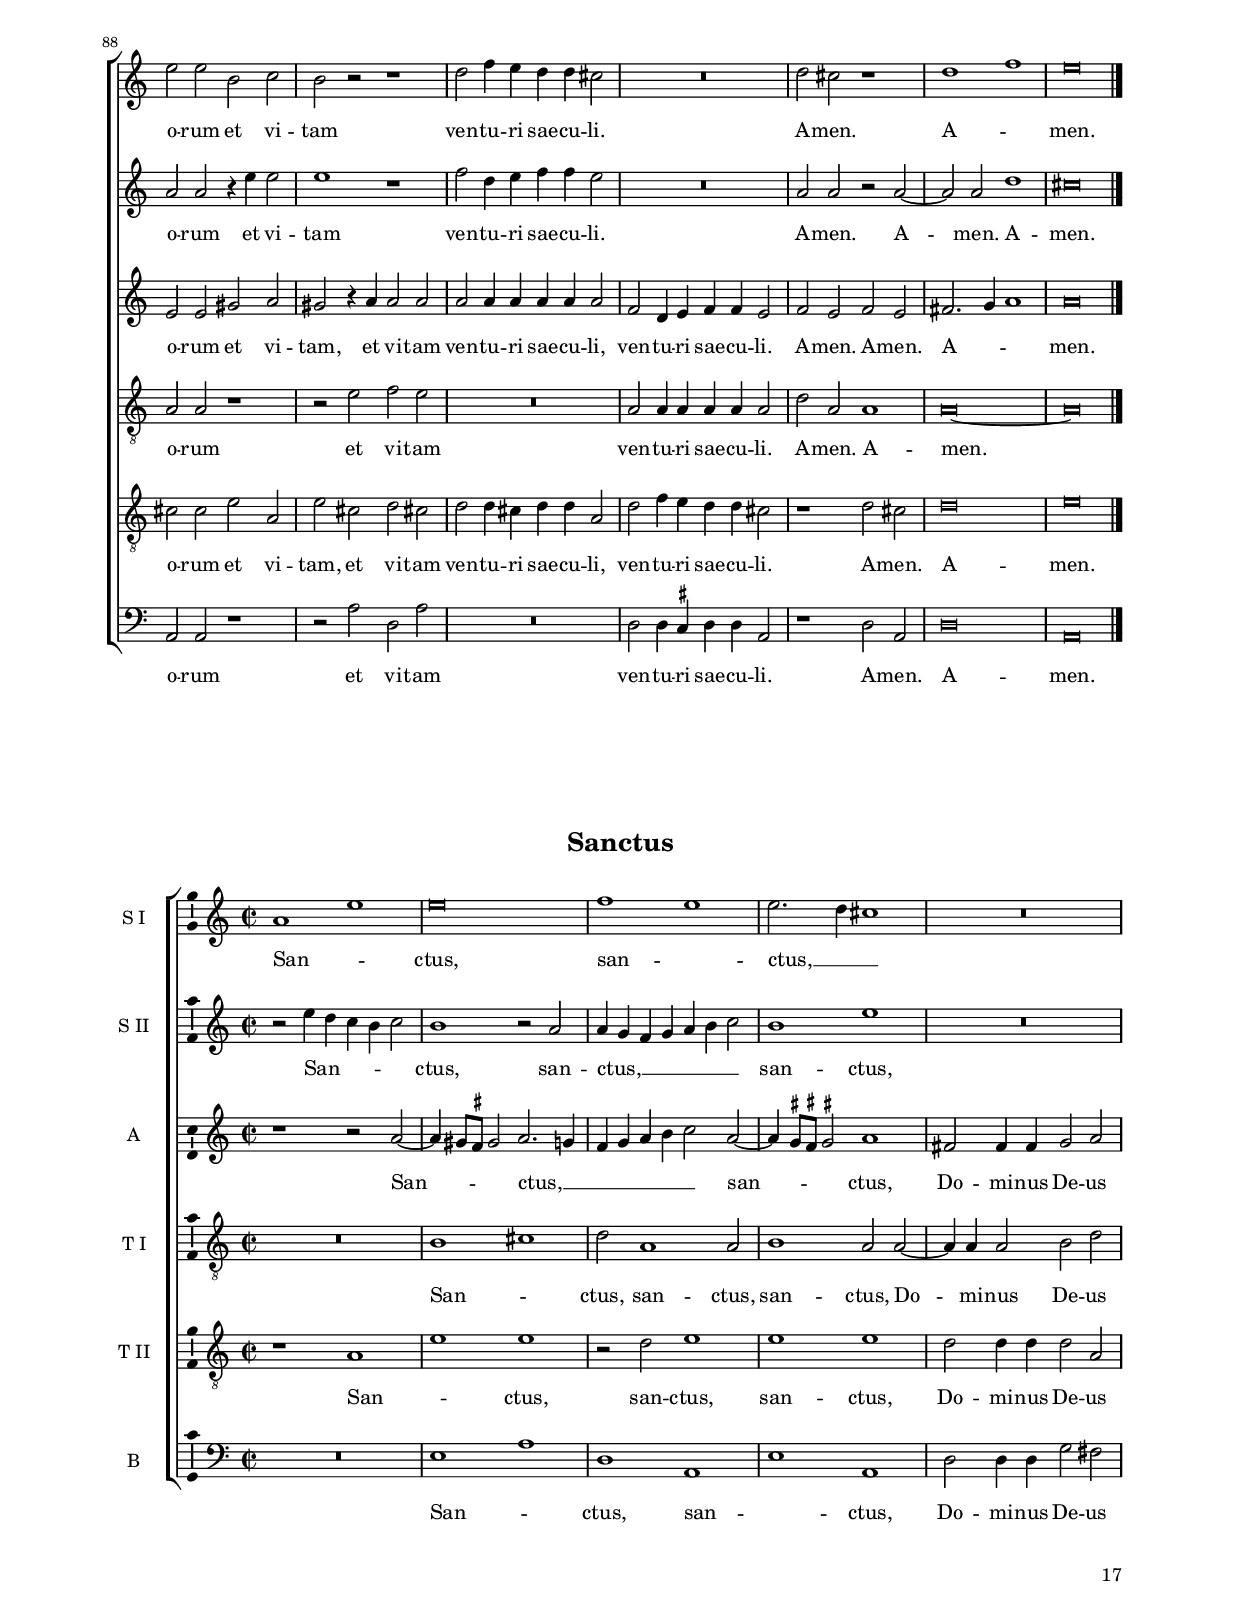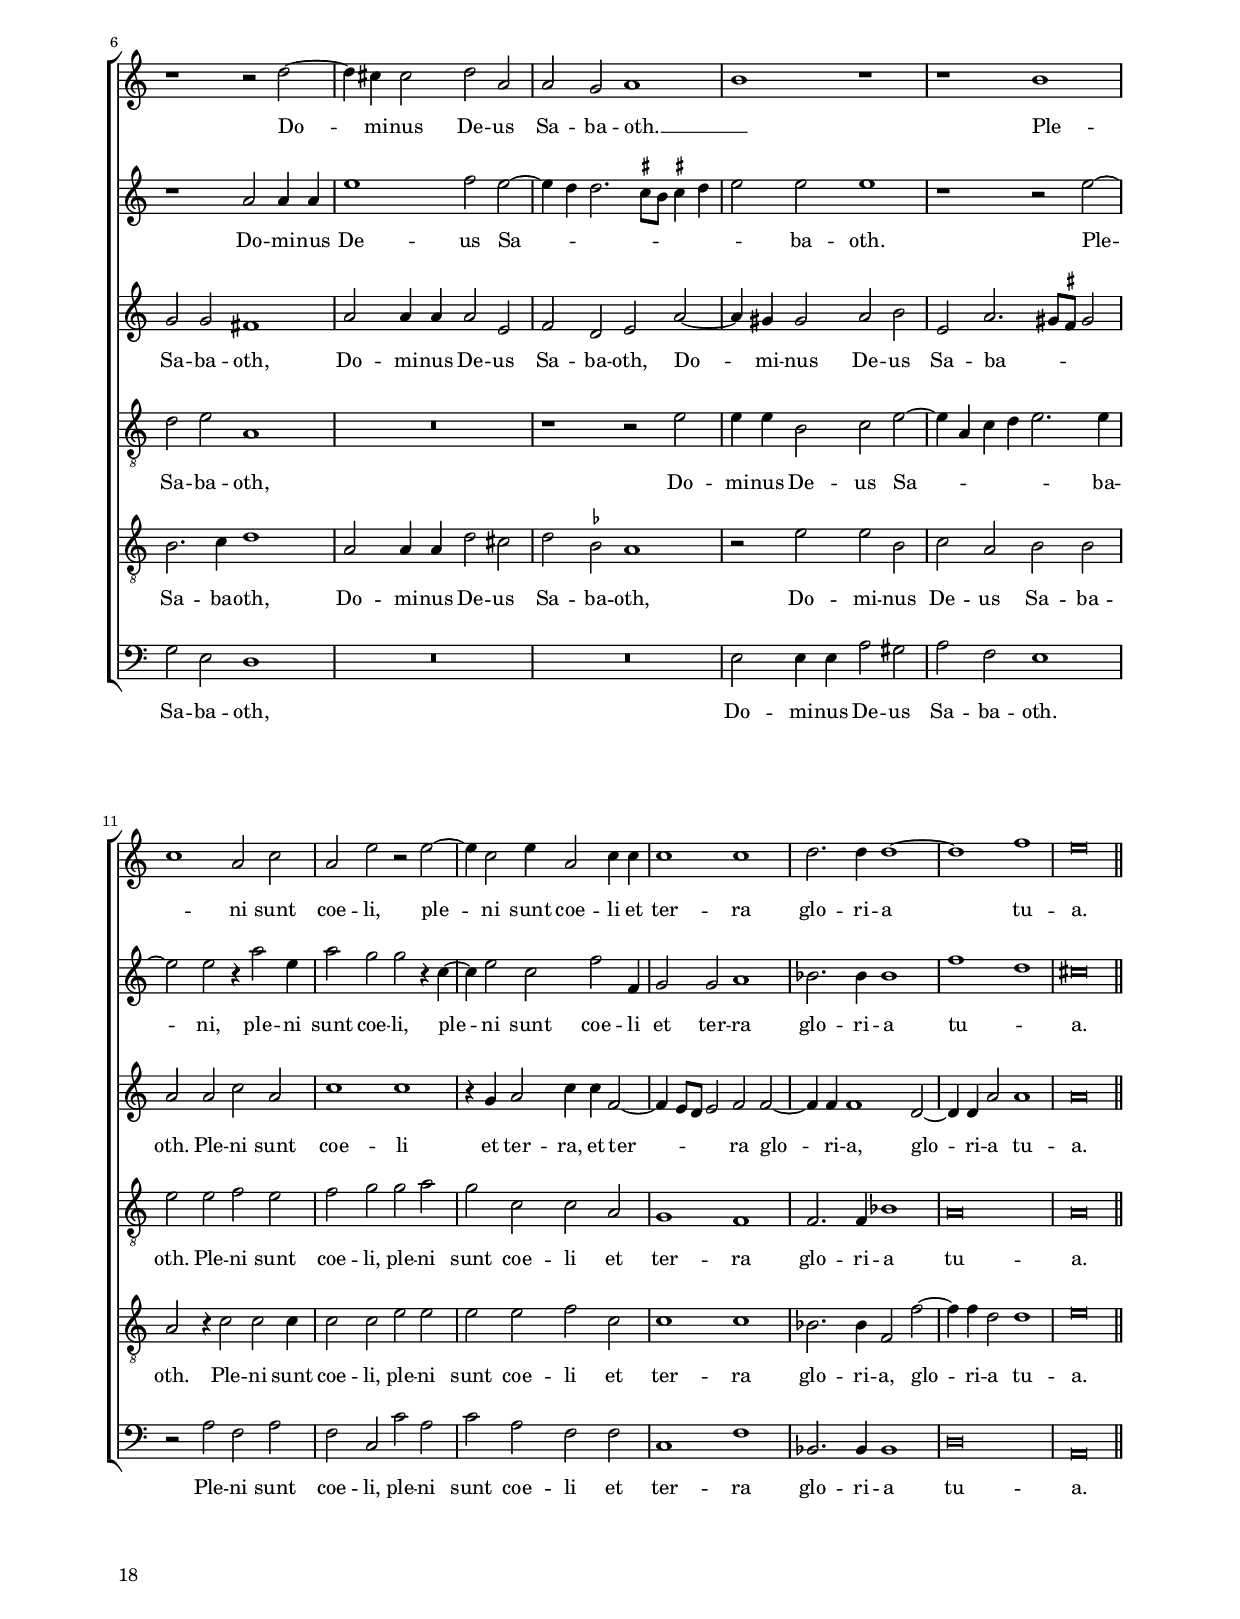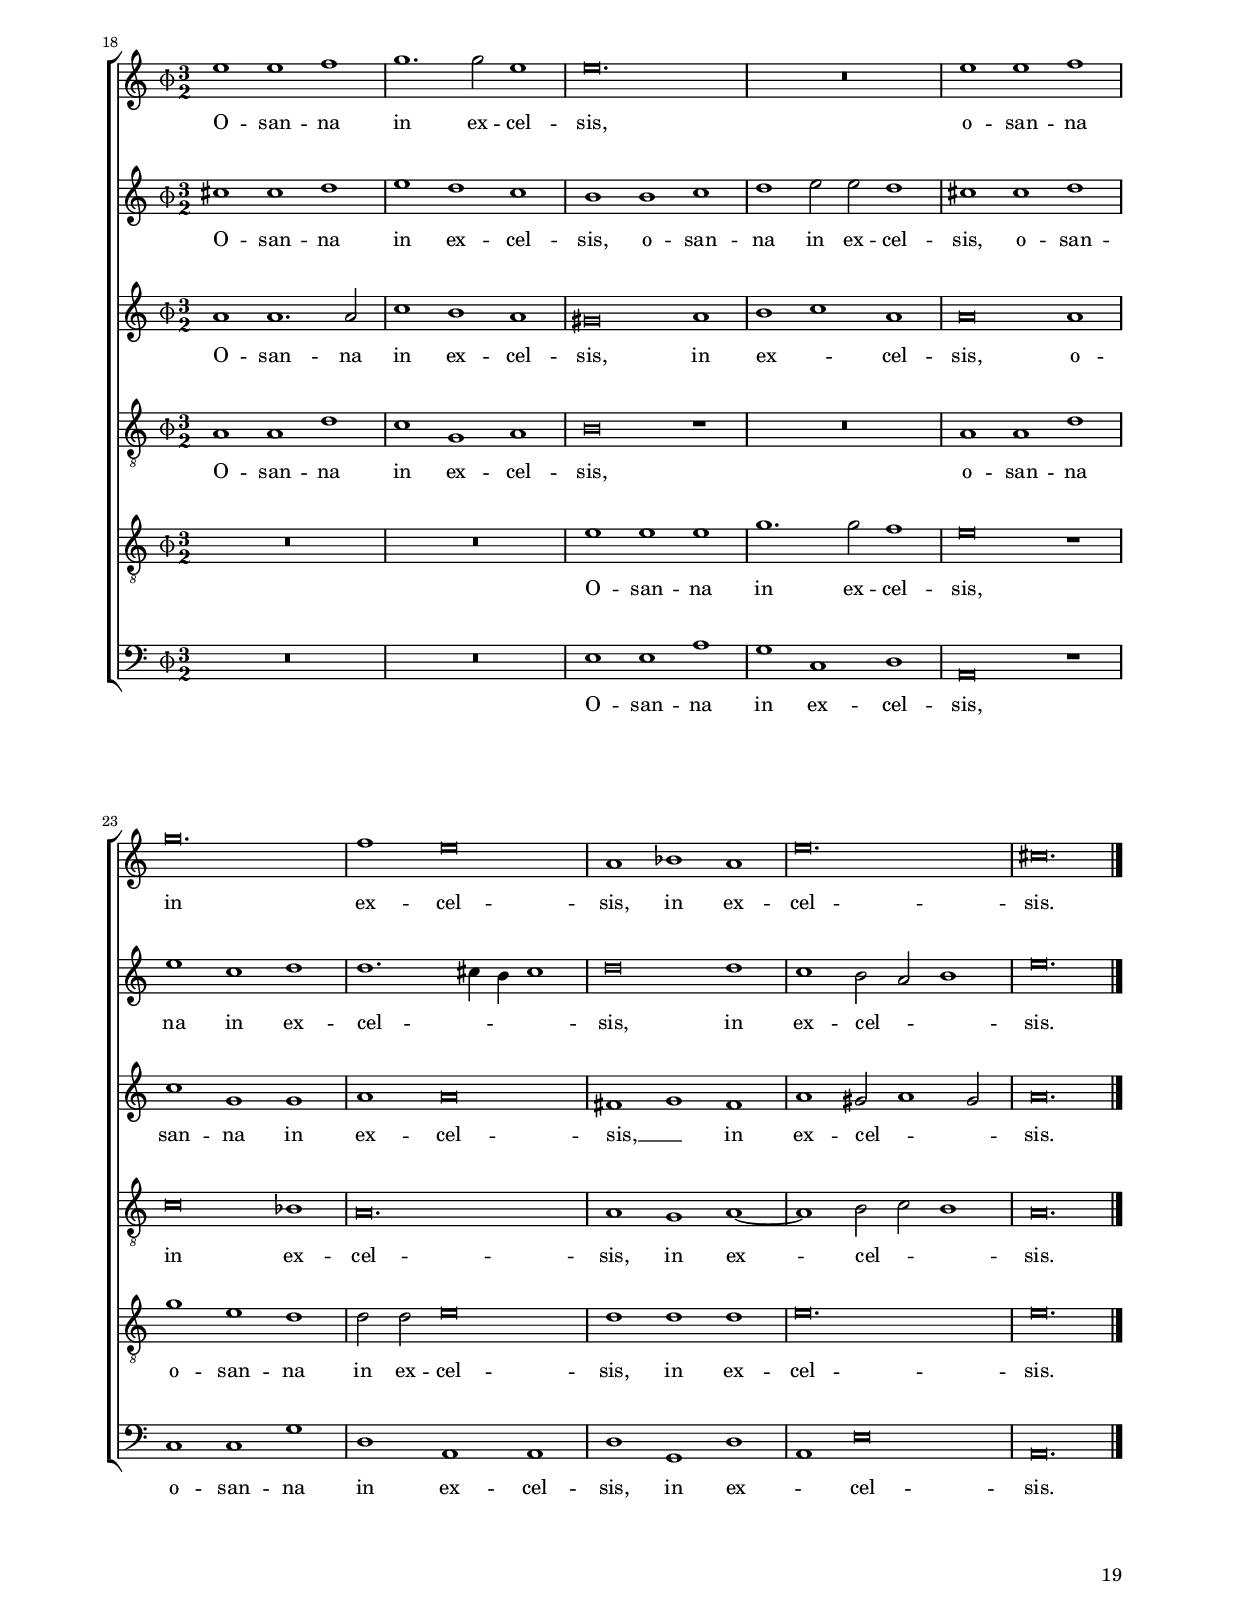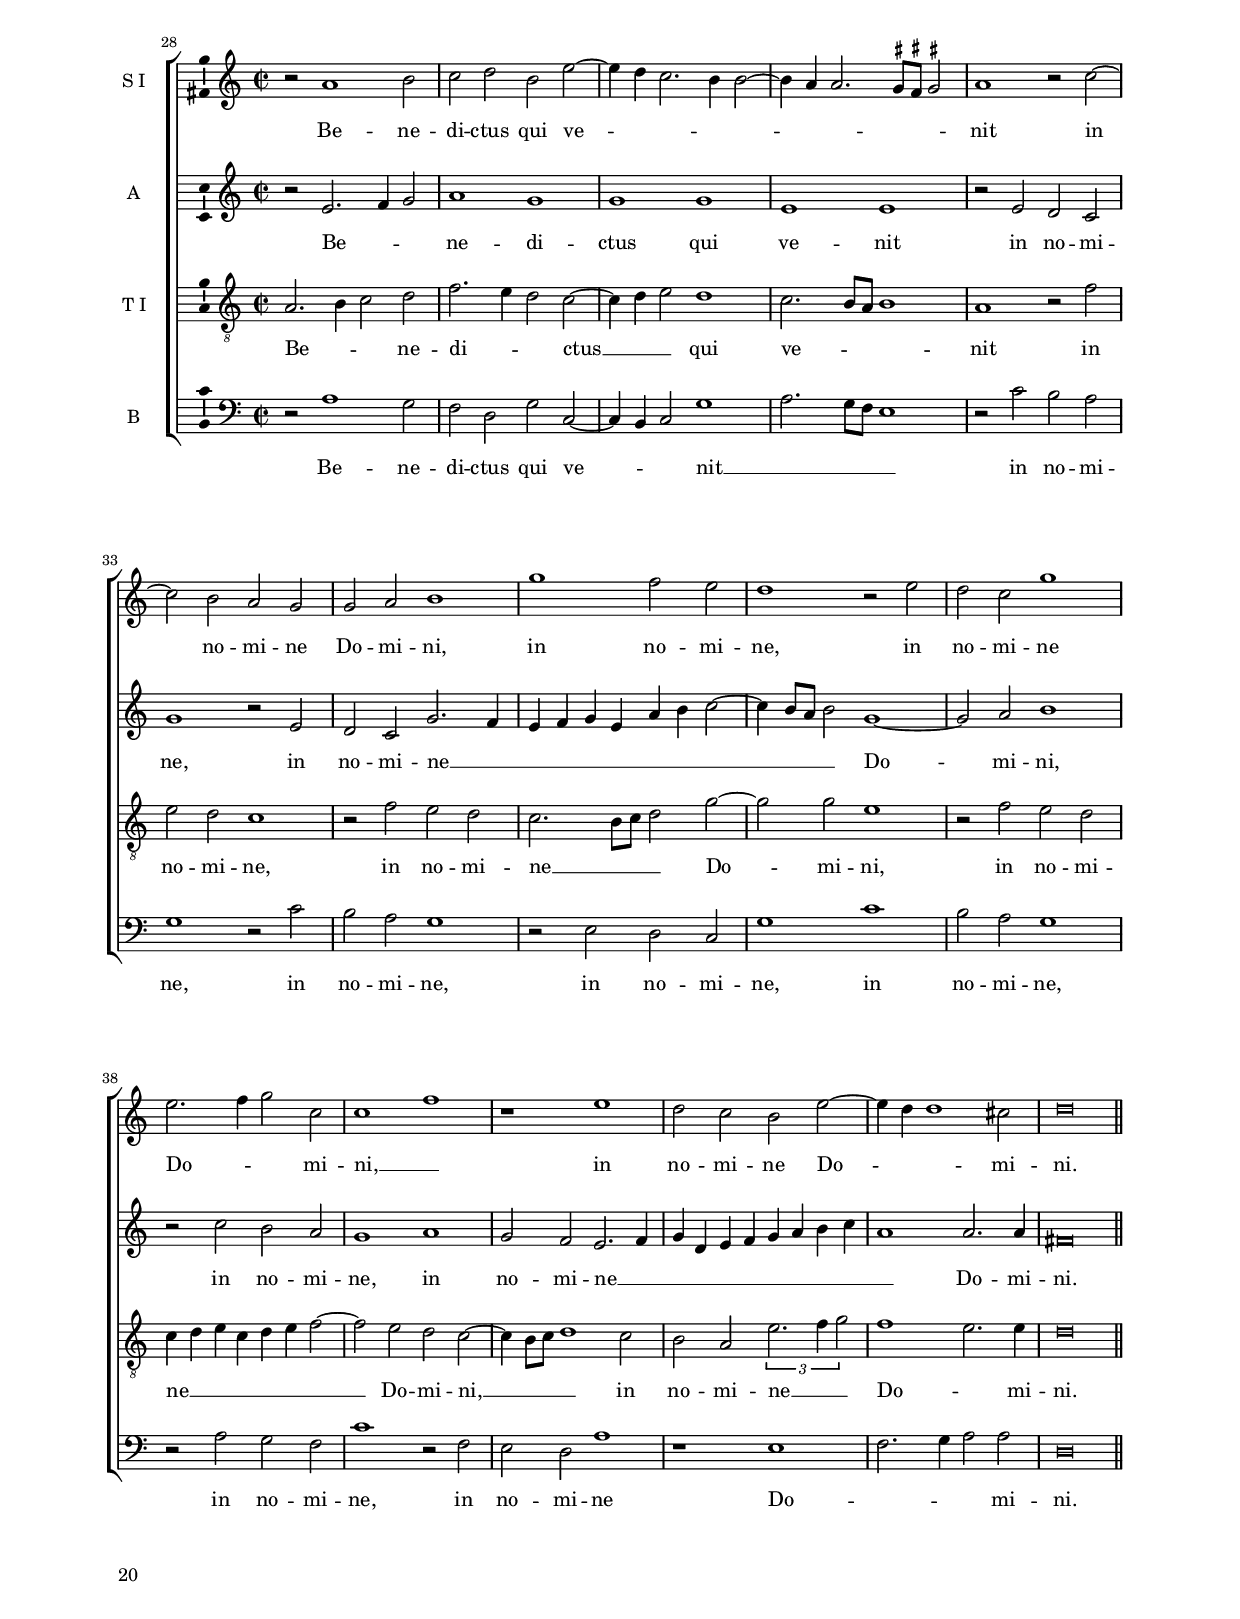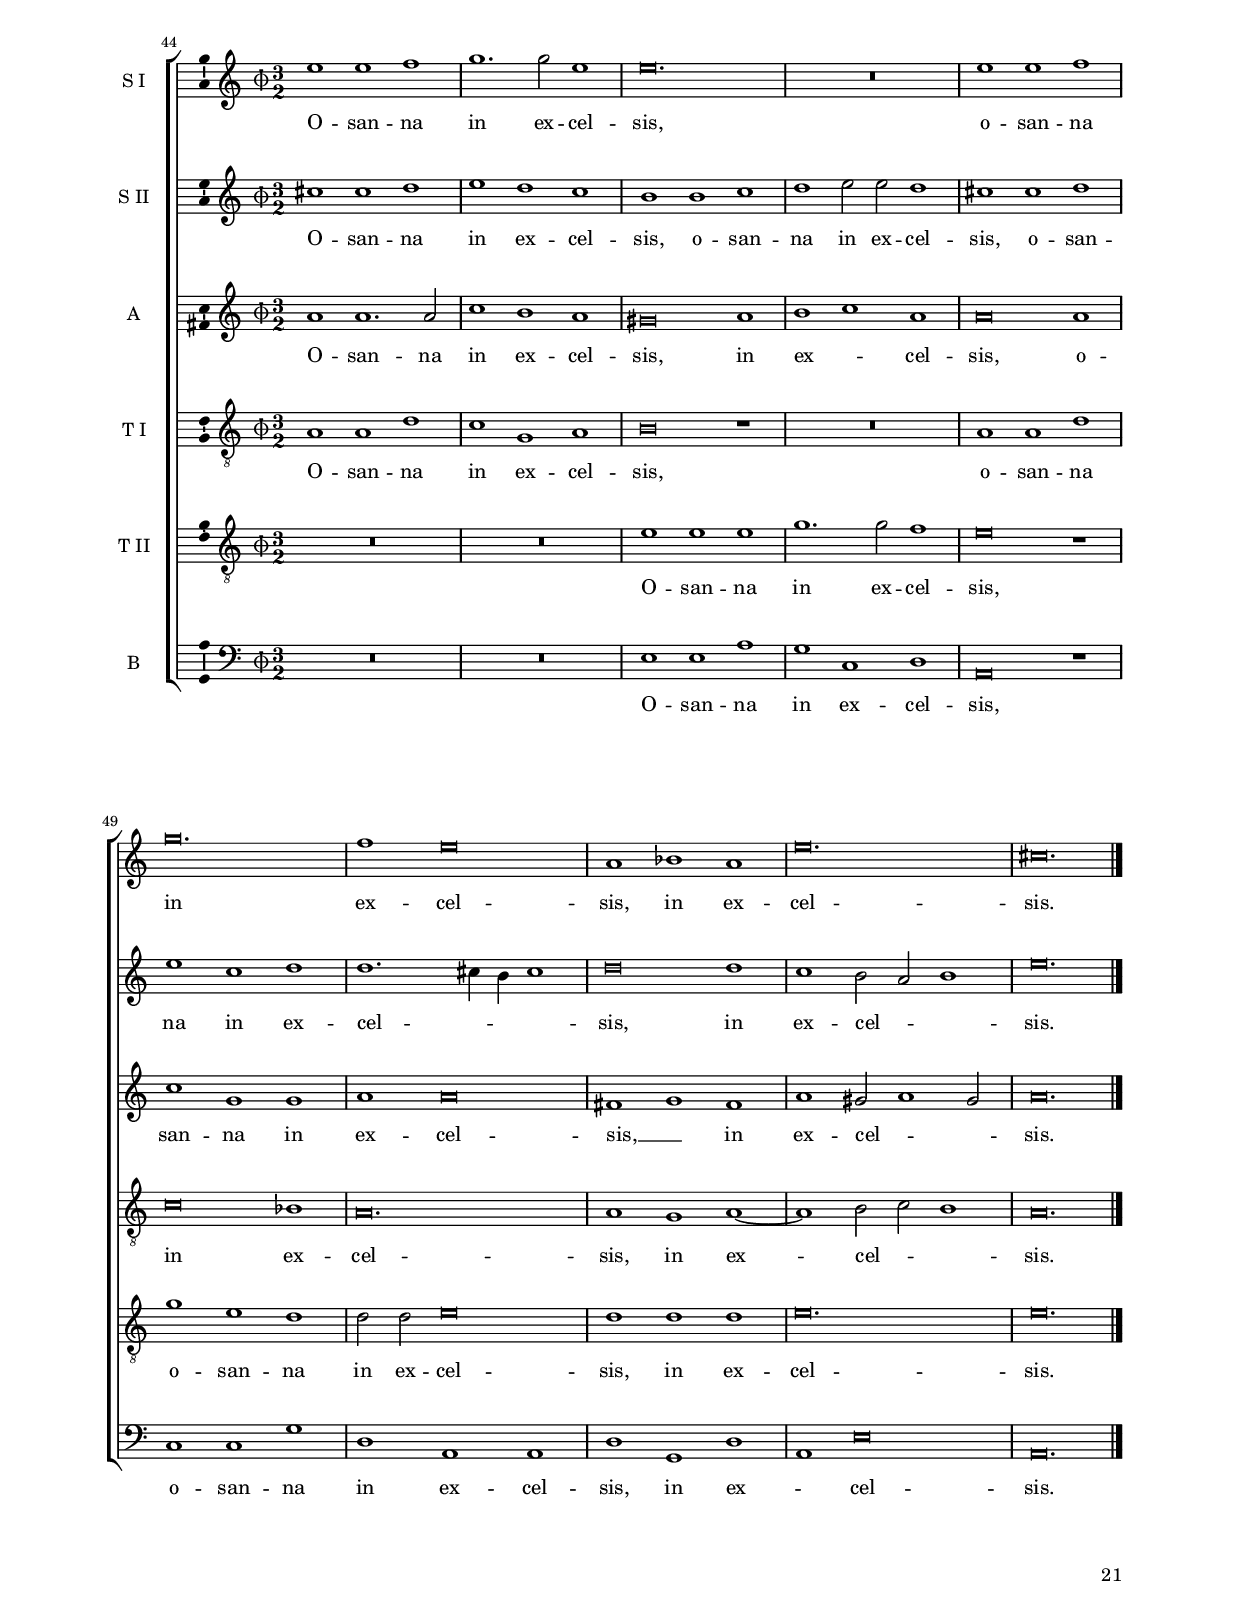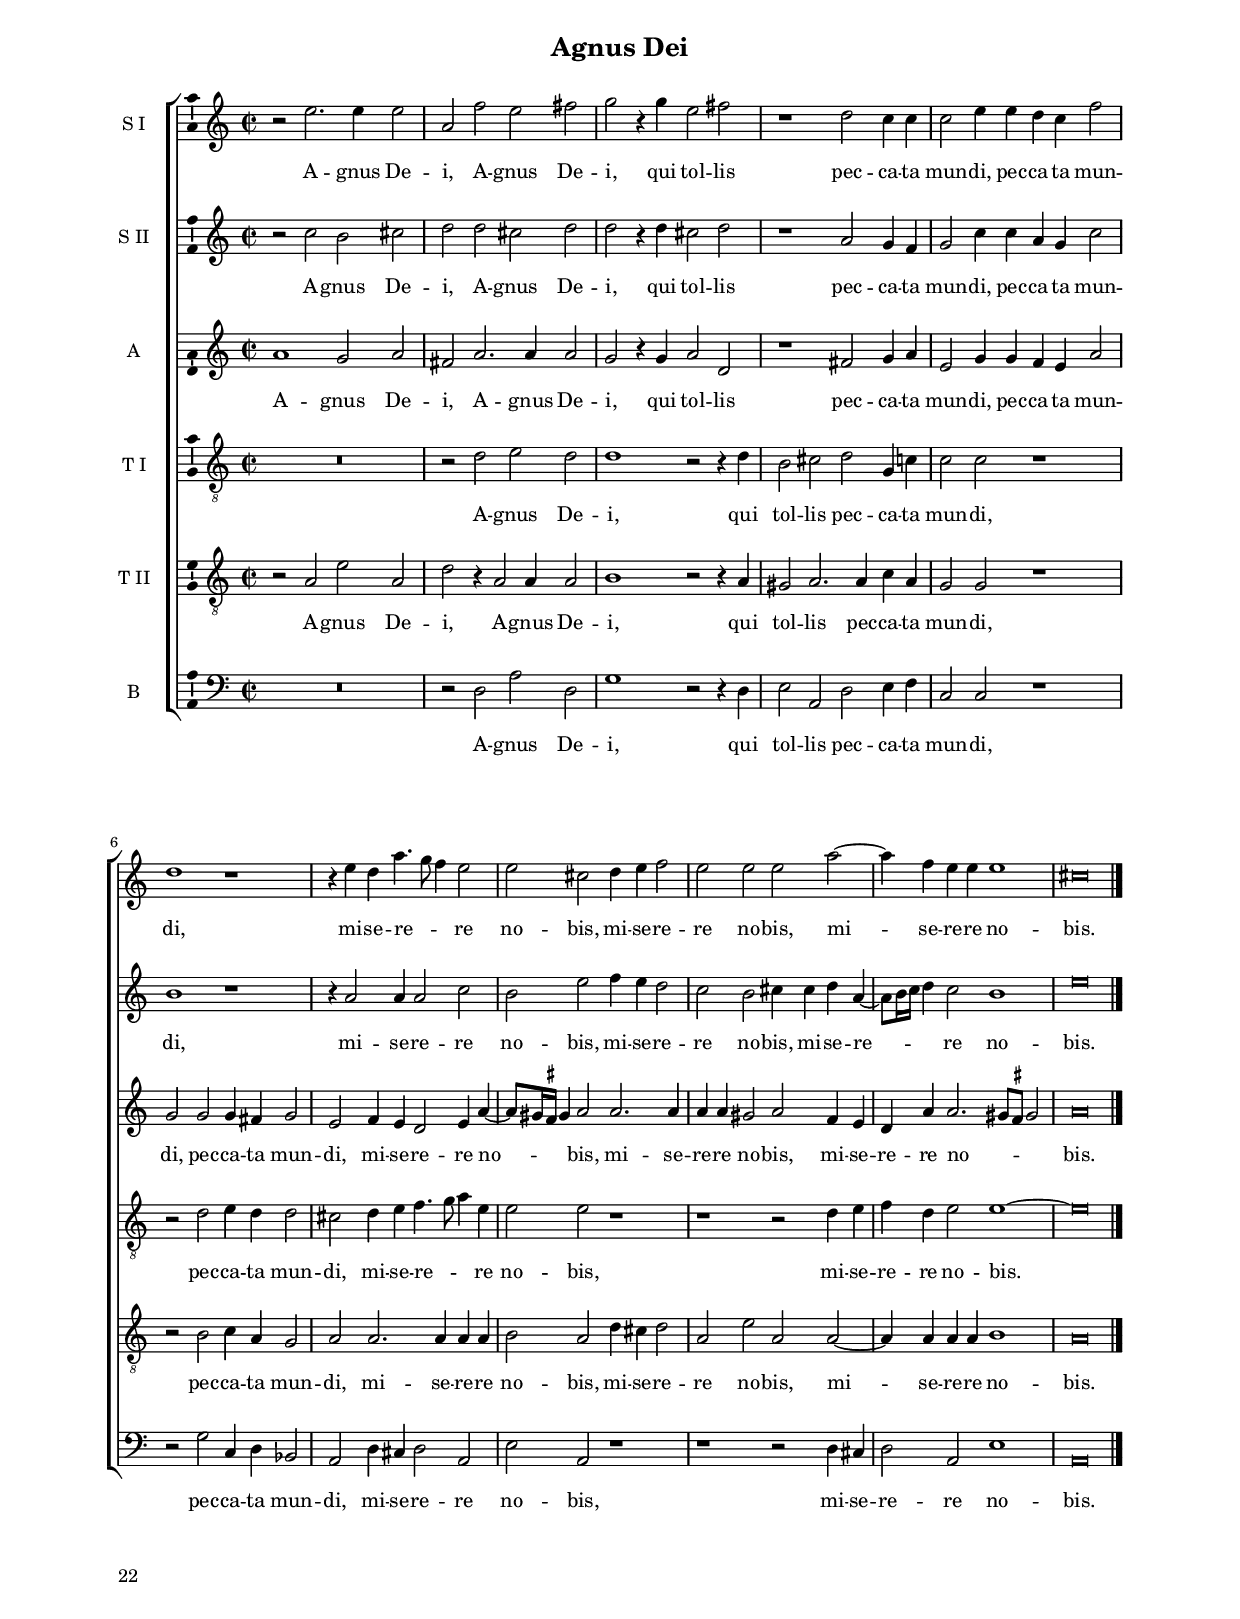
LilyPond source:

\version "2.22.2"
\language deutsch
#(set-global-staff-size 16)
% #(set-default-paper-size "letter")
#(ly:set-option 'point-and-click #f)

\header
{
  title="Kyrie"
  composer="Orlandus Lassus"
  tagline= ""
}

htitle =\markup { \column { \fontsize #5 \bold "Missa Deus in adjutorium" \transparent "xx" } }

\paper
	{
	top-margin = 2 \cm
	bottom-margin = 1.4 \cm
	left-margin = 2 \cm
	right-margin = 2 \cm
	ragged-bottom = ##f
	ragged-last-bottom = ##f
	print-page-number = ##f
	score-system-spacing = #'((basic-distance . 17) (minimum-distance . 14) (padding . 5) (strechability . 250))
    system-system-spacing = #'((basic-distance . 17) (minimum-distance . 14) (padding . 5) (strechability . 250))
    score-score-spacing = #'((basic-distance . 17) (minimum-distance . 14) (padding . 5) (strechability . 250))
    system-score-spacing = #'((basic-distance . 17) (minimum-distance . 14) (padding . 5) (strechability . 250))
    oddHeaderMarkup=\markup  \fill-line { \on-the-fly #first-page \htitle }
    oddFooterMarkup=\markup   \fill-line { "" \fromproperty #'page:page-number-string }
    evenFooterMarkup=\markup  \fill-line { \fromproperty #'page:page-number-string "" }
    last-bottom-spacing = #'((basic-distance . 12) (minimum-distance . 7) (padding . 4))
    %	systems-per-page = 3
    %	min-systems-per-page = 3
	scoreTitleMarkup = \markup { \fill-line  { \null \fontsize #3 \bold \fromproperty #'header:piece \fromproperty #'header:opus } }
	markup-system-spacing = #'(basic-distance . 10)
%	print-all-headers = ##t
	print-first-page-number = ##f
%	first-page-number = 1
	}



	
global = {
	\key c \major
	\time 2/2 \set Score.measureLength = #(ly:make-moment 2/1)
    \skip 1*2*7 \bar "||"
    \skip 1*2*11 \bar "||"
	\skip 1*2*9 \bar "|."
	}

	ficta = { \once \set suggestAccidentals = ##t }	
	forget = #(define-music-function (music) (ly:music?) #{
		\accidentalStyle forget
		$music
		\accidentalStyle default
		#})
        

incipitcantus = \markup { \score {
	{
	\set Staff.instrumentName = \markup { \fontsize #1 "Cantus I" }
	\key c \major
	\clef violin
	s4 \bar ""
	}
	\layout  {
	raggedright = ##t
	indent = 1.6 \cm
	line-width = 2.4 \cm
	\context { \Staff \remove Time_signature_engraver }
	\override Staff.Clef.Y-extent = #'(0 . 0)
	}} \hspace #1 }
	

incipitsextus = \markup { \score {
	{
	\set Staff.instrumentName = \markup { \fontsize #1 "Cantus II" }
	\key c \major
	\clef violin
	s4 \bar ""
	}
	\layout  {
	raggedright = ##t
	indent = 1.6 \cm
	line-width = 2.4 \cm
	\context { \Staff \remove Time_signature_engraver }
	\override Staff.Clef.Y-extent = #'(0 . 0)
	}} \hspace #1 }
      
      
incipitaltus = \markup { \score {
	{
	\set Staff.instrumentName = \markup { \fontsize #1 "Altus" }
	\key c \major
	\clef mezzosoprano
	s4 \bar ""
	}
	\layout  {
	raggedright = ##t
	indent = 1.6 \cm
	line-width = 2.4 \cm
	\context { \Staff \remove Time_signature_engraver }
	\override Staff.Clef.Y-extent = #'(0 . 0)
	}} \hspace #1 }


incipittenor = \markup { \score {
	{
	\set Staff.instrumentName = \markup { \fontsize #1 "Tenor I" }
	\key c \major
	\clef alto
	s4 \bar ""
	}
	\layout  {
	raggedright = ##t
	indent = 1.6 \cm
	line-width = 2.4 \cm
	\context { \Staff \remove Time_signature_engraver }
	\override Staff.Clef.Y-extent = #'(0 . 0)
	}} \hspace #1 }
      
      
incipitquintus = \markup { \score {
	{
	\set Staff.instrumentName = \markup { \fontsize #1 "Tenor II" }
	\key c \major
	\clef alto
	s4 \bar ""
	}
	\layout  {
	raggedright = ##t
	indent = 1.6 \cm
	line-width = 2.4 \cm
	\context { \Staff \remove Time_signature_engraver }
	\override Staff.Clef.Y-extent = #'(0 . 0)
	}} \hspace #1 }
      
      
incipitbassus = \markup { \score {
	{
	\set Staff.instrumentName = \markup { \fontsize #1 "Bassus" }
	\key c \major
	\clef varbaritone
	s4 \bar ""
	}
	\layout  {
	raggedright = ##t
	indent = 1.6 \cm
	line-width = 2.4 \cm
	\context { \Staff \remove Time_signature_engraver }
	\override Staff.Clef.Y-extent = #'(0 . 0)
	}} \hspace #1 }


cantus =  \relative c''
	{
	e2. e4 e1
	d2 cis d1
	R\breve
	c2. c4 h2 c
%5
	a2 d2. c8 h c2 |
	h4 h e2 a, a
	a\breve
% Christe
	r2 e'1 d2
	c2 h c1
%10
	d1 r |
	r2 a h d~
	d4 c8 h c2 f e
	R\breve
	r1 r2 e~
%15
	e2 d c h |
	d2 d e a,4 h
	c4 h d1 cis2
	d\breve |
% Kyrie II
	cis2. d4 cis!2 r4 e~
%20
	e4 d8 c h2 a e' |
	e2. e4 cis2. d4
	cis4 cis d2 h e~
	e4 e e2 r1
	f4 f e e d2 cis
%25
	r1 a'2. a4 |
	a2 a2. g4 f2
	e\breve |
	}
	

sextus = \relative c''
	{
	c2. c4 h2 c
	a1 a
	r1 r2 a4 a
	e'2 e e1
%5
	d2 f e1 |
	e2 cis d1
	e\breve |
% Christe
	r2 c h a
	e'1 a,
%10
	R\breve |
	a'1 g2 f
	e1 d4 c8 h a4 h
	c1 r
	r1 c
%15
	h2 a e'1 |
	a,2. h4 c1
	r2 a a1
	a\breve |
% Kyrie II
	e'2. f4 e2 r4 h~
%20
	h4 e e2. c4 h2 |
	a4 c h2 e4 e2 f4
	e4 e f2 e h4 c
	h2 cis2. d4 cis2
	d4 d a' a f2 e
%25
	r2 e a, e' |
	d2 e f4 e d2
	cis\breve |
	}

altus =  \relative c'
    {
	a'2. a4 gis2 a
	f2 e d4 d a'2
	a1 g2 fis
	a2. a4 gis2 a~
%5
	a4 d, a'2 a2. a4 |
	gis2 a f1
	e\breve |
% Christe
	a1 g2 f
	e2. d4 c2 a
%10
	r2 a' g1 |
	f2 d g a
	r2 a, a' f
	g1 g2 a~
	a4 \ficta gis8 \ficta fis \ficta gis!2 a2 e
%15
	e2 a1 g2~ |
	g4 f8 e f2 e4 d c d
	e2 a,1 a'2
	fis\breve |
% Kyrie II
	a2. d,4 a'2 gis~
%20
	gis4 a gis2 r2 r4 e~ |
	e4 a gis2 a2. d,4
	a'1 gis2. a4
	gis2 a4 a a1
	a2. a4 a1
%25
	f4 f e e d2 cis |
	d4 d a' a a1
	a\breve |
	}


tenor =  \relative c'
	{
	R\breve
	r1 r2 d4 d
	cis2 d b a
	r2 a4 a e'2 a,
%5
	d1 a2 a4 a |
	h2 a a1
	a\breve |
% Christe
	R\breve
	r1 r2 c
%10
	h2 a e'1 |
	a,1 r
	R\breve
	e'1 d2 c
	h1 a
%15
	R\breve |
	r1 a'
	g2 f e1
	d\breve |
% Kyrie II
	r1 r2 h~
%20
	h4 a h2 c4 a h2 |
	e1 r
	r1 e2. a,4
	e'1 r
	d4 d cis cis d2 a
%25
	a4 a a2. a4 a2 |
	a\breve~
	a\breve |
	}

	
quintus  =  \relative c'
	{
	r2 a4 a e'2 a,
	d2 a f'2. f4
	e2 f d d
	a4 a e'2 r e
%5
	f2 d e2. e4 |
	e2 e d1
	cis\breve |
% Christe
	r1 r2 a'~
	a2 g f e~
%10
	e4 d d2. \ficta cis8 h \ficta cis!2 |
	d2 f e d
	a'1 d,2 d
	c4 h8 a g4 a h2 e
	e1 e2 a
%15
	g2 f e1 |
	d1 a
	r2 d e a,
	a\breve |
% Kyrie II
	r2 a'2. a,4 e'2
%20
	e2. e4 e2 e |
	c4 a h2 a a'~
	a4 a, d2 r1
	r2 e2. f4 e2
	R\breve
%25
	d4 d a' a f2 e |
	f4 f e e d1
	e\breve |
	}


bassus  =  \relative c
	{
	R\breve
	r1 r2 d4 d
	a'2 d, g d
	R\breve
%5
	r1 r2 a4 a |
	e'2 a, d1
	a\breve |
% Christe
	R\breve
	r1 a'
%10
	g2 f e1 |
	d1 r
	R\breve
	r2 c h a
	e'1 a,
%15
	R\breve |
	r1 r2 f'
	e2 d a'1
	d,\breve |
% Kyrie II
	r1 r2 e~
%20
	e4 a, e'2 a gis |
	a2 e r1
	R\breve
	r2 a2. d,4 a'2
	R\breve
%25
	d,4 d cis cis d2 a |
	d4 d cis cis d1
	a\breve |
	}
	
lyricscantus = \lyricmode {
	Ky -- ri -- e e -- lei -- son,
    Ky -- ri -- e e -- lei -- son, __ _ _ _ 
    Ky -- ri -- e e -- lei -- son.
    Chri -- ste e -- lei -- son, __ _
    Chri -- ste e -- _ _ _ lei -- son,
    Chri -- ste e -- lei -- son,
    Chri -- ste e -- _ _ _ le -- i -- son.
    Ky -- ri -- e,
    Ky -- _ _ ri -- e e -- lei -- son,
    Ky -- ri -- e e -- lei -- son,
    Ky -- ri -- e,
    Ky -- ri -- e e -- lei -- son,
    Ky -- ri -- e e -- _ lei -- son.
	}

	
lyricssextus = \lyricmode {
	Ky -- ri -- e e -- lei -- son,
    Ky -- ri -- e e -- lei -- son,
    Ky -- ri -- e e -- lei -- son.
    Chri -- ste e -- lei -- son,
    Chri -- ste e -- lei -- _ _ _ _ _ son,
    Chri -- ste e -- lei -- son, __ _ _
    e -- lei -- son.
    Ky -- ri -- e,
    Ky -- ri -- e e -- lei -- son,
    e -- lei -- son,
    Ky -- ri -- e e -- lei -- son,
    Ky -- ri -- e,
    Ky -- ri -- e,
    Ky -- ri -- e e -- lei -- son,
    Ky -- ri -- e,
    Ky -- ri -- e e -- lei -- son.
	}
	
	
lyricsaltus = \lyricmode {
	Ky -- ri -- e e -- lei -- son,
    Ky -- ri -- e e -- lei -- son,
    Ky -- ri -- e e -- lei -- son,
    Ky -- ri -- e e -- lei -- son.
    Chri -- ste e -- lei -- _ _ son,
    Chri -- ste e -- _ lei -- son,
    Chri -- ste e -- lei -- son,
    Chri -- _ _ _ ste e -- lei -- son,
    Chri -- _ _ _ ste __ _ _ _ _ e -- lei -- son.
    Ky -- ri -- e,
    Ky -- ri -- e,
    Ky -- ri -- e,
    Ky -- ri -- e,
    Ky -- ri -- e,
    Ky -- ri -- e,
    Ky -- ri -- e,
    Ky -- ri -- e e -- lei -- son,
    Ky -- ri -- e e -- lei -- son.
	}
	

lyricstenor = \lyricmode {
	Ky -- ri -- e e -- lei -- son,
    Ky -- ri -- e e -- lei -- son,
    Ky -- ri -- e e -- lei -- son.
    Chri -- ste e -- lei -- son,
    Chri -- ste e -- lei -- son,
    Chri -- ste e -- lei -- son.
    Ky -- ri -- e e -- _ lei -- son,
    Ky -- ri -- e,
    Ky -- ri -- e e -- lei -- son,
    Ky -- ri -- e e -- lei -- son.
	}

	
lyricsquintus = \lyricmode {
	Ky -- ri -- e e -- lei -- son,
    Ky -- ri -- e e -- lei -- son,
    Ky -- ri -- e e -- lei -- son,
    Ky -- ri -- e e -- lei -- son.
    Chri -- ste e -- lei -- _ _ _ _ _ son,
    Chri -- ste e -- lei -- son,
    Chri -- ste __ _ _ _ _ _ e -- lei -- son,
    Chri -- ste e -- lei -- son, __ _
    e -- le -- i -- son.
    Ky -- ri -- e,
    Ky -- ri -- e,
    Ky -- ri -- e~e -- lei -- son,
    Ky -- ri -- e,
    Ky -- ri -- e,
    Ky -- ri -- e e -- lei -- son,
    Ky -- ri -- e e -- lei -- son.
	}
	
	
lyricsbassus = \lyricmode {
	Ky -- ri -- e e -- lei -- son,
    Ky -- ri -- e e -- lei -- son.
    Chri -- ste e -- lei -- son,
    Chri -- ste e -- lei -- son,
    Chri -- ste e -- lei -- son.
    Ky -- ri -- e e -- _ lei -- son,
    Ky -- ri -- e,
    Ky -- ri -- e e -- lei -- son,
    Ky -- ri -- e e -- lei -- son.
	}


\score
{  
	\transpose c c  {
	\new ChoirStaff \with { \override StaffGrouper.staff-staff-spacing.basic-distance = #12 }
	<<
	
	\new Staff << \global
	\new Voice="v1" {
		\set Staff.instrumentName=\incipitcantus
		\set Staff.midiInstrument = "reed organ"
		\clef violin
		\cantus }
	\new Lyrics \lyricsto "v1" {\lyricscantus }
	>>
	
	
	\new Staff << \global
	\new Voice="v6" {
		\set Staff.instrumentName=\incipitsextus
		\set Staff.midiInstrument = "reed organ"
		\clef violin 
		\sextus}
	\new Lyrics \lyricsto "v6" {\lyricssextus }
	>>

	
	\new Staff << \global
	\new Voice="v2" {
		\set Staff.instrumentName=\incipitaltus
		\set Staff.midiInstrument = "reed organ"
                \clef violin % "G_8"
		\altus}
	\new Lyrics \lyricsto "v2" {\lyricsaltus }
	>>

	
	\new Staff << \global
	\new Voice="v3" {
		\set Staff.instrumentName=\incipittenor
		\set Staff.midiInstrument = "reed organ"
		\clef "G_8"
		\tenor }
	\new Lyrics \lyricsto "v3" {\lyricstenor }
	>>
	
	
	\new Staff << \global
	\new Voice="v5" {
		\set Staff.instrumentName=\incipitquintus
		\set Staff.midiInstrument = "reed organ"
		\clef "G_8"
		\quintus}
	\new Lyrics \lyricsto "v5" {\lyricsquintus }
	>>
	
	
	\new Staff << \global
	\new Voice="v4" {
		\set Staff.instrumentName=\incipitbassus
		\set Staff.midiInstrument = "reed organ"
		\clef "bass" 
		\bassus }
	\new Lyrics \lyricsto "v4" {\lyricsbassus}
	>>
	
	>>
	} % transpose
		
	\layout
	{
	indent = 2.8 \cm
	\context { \Lyrics \override VerticalAxisGroup.nonstaff-relatedstaff-spacing.padding = #2 }
%	\context { \Lyrics \override LyricText.font-size = #1 }
	\context { \Staff \override TimeSignature.break-visibility = #end-of-line-invisible }
	\context { \Staff \consists "Ambitus_engraver" }
	\context { \Score \override BarNumber.padding = #2 }
	\context { \Voice \override NoteHead.style = #'baroque }
	}
	
\midi
	{
    	\tempo 2 = 90
	}
	
}


%%%%%%%%%%%%%%%%%%%%%%%%%%%%%   GLORIA


	
global = {
	\key c \major
	\time 2/2 \set Score.measureLength = #(ly:make-moment 2/1)
    \skip 1*2*24 \bar "||"
    \skip 1*2*29 \bar "|."
	}

	ficta = { \once \set suggestAccidentals = ##t }
	
	forget = #(define-music-function (music) (ly:music?) #{
		\accidentalStyle forget
		$music
		\accidentalStyle default
		#})


cantus =  \relative c''
	{
	c2. c4 h2 e
	a,2 e' f4 f e2
	e2. e4 e e f2
	e2 e a, h
%5
	c2 c4 c c c c2 |
	d2 d4 d d2 d
	g2. g4 f2 e
	d2 c h c4 c
	a2 c c4 d c2
%10
	c2 f,4 f c'2 c4 c |
	h4 h d2. cis8 h cis2
	d2 d2. d4 d2
	g1 c,2 c4 c
	d1 e2 e~
%15
	e4 e e2 fis g |
	g2. g4 e1
	R\breve
	r1 r2 a,~
	a4 a a2 a cis
%20
	d4 d g2. g4 f f |
	e2 e e e4 e
	e2 e cis cis4 cis
	d\breve
	d\breve |
%25
% Qui tollis
	R\breve
	r1 r2 c4 c
	a4 g a2 h1
	R\breve
	r2 a4 a a2 h
%30
	c4 c2 c4 d2 c |
	c1 c2. c4
	c2 c4 c h2 h4 h
	a4 c c2 d h
	c2. a4 c4 c a2
%35
	e'1 r2 d4 d |
	c2. h4 e4 d cis2
	d1 r
	r1 r2 e
	d2. e4 f2 e4 e
%40
	e1 e |
	d2 d2. cis8 h cis2
	d2 d2. d4 d2
	e4 e g4 e d d cis2
	e2 e4 e e1
%45
	r1 f2. e4 |
	d2 cis r1
	r1 e2 e4 e
	e2. e4 h4 c h2
	e2 e4 f e2 e
%50
	cis4 d cis2 d2. e4 |
	d2 cis r1
	a'2. a4 a4 a f2
	e\breve |
	}


sextus =  \relative c''
	{
	e2. e4 e2 cis
	d2 c d4 d c2
	h2 a h4 cis d2
	cis2 cis d2. d4
%5
	e2 e4 e f f g2 |
	g2 fis4 fis fis2 g
	e2 c c2. c4
	a2 e' e e4 e
	a2 f g4 g g2
%10
	f2 f4 f f2 e |
	d4 d f2 e1
	a,1 h2. h4
	h2 e a, a'
	f4 f4. e8 d4 cis2 cis~
%15
	cis4 cis cis2 d e |
	d2. d4 g1
	R\breve
	r1 r2 e4 e
	d1 e2. e4
%20
	a,4 h e d e2 a,4 d~ |
	d4 c8 h c2 h1
	r2 h e4 e e2
	fis2 r4 a g4 g g2
	fis\breve |
%25
% Qui tollis
	R\breve
	r1 r2 g4 g
	c,4 c f2 d1
	R\breve
	r2 d4 d d2 d
%30
	e4 f2 f4 f4 f f2 |
	g1 r2 f
	e2 e r r4 d
	d4 e f2 f e
	e2 a4 a2 e4 a2
%35
	g1 r2 g4 g |
	e2 e4 g2 f4 e2
	a,1 r
	r1 r2 a'
	fis2 g a a~
%40
	a4 gis gis2 r2 a~ |
	a2 f e a,
	r2 a4 a h2 h
	c2 c4 g' f f e2
	h2 h4 c h2 cis
%45
	cis4 d cis!2 r4 d2 e4 |
	f2 e r1
	r1 h2 h4 c
	h2 h e4 e e2
	cis2 cis4 d cis!2 cis
%50
	e4 f e2 a,2 a |
	a2 a r a~
	a4 a e'2 d2 d
	cis\breve |
	}

    
altus =  \relative c'
	{
	a'2. a4 gis2 a
	fis2 a a4 a a2
	g2 a gis4 a a2
	a2 a fis g
%5
	g4 g2 e4 a4 a g2 |
	g2 a2. a4 h h
	c2 g a g
	fis2 a gis a4 a
	c2 a g4 g g2
%10
	a2 b4 b a2 g |
	g4 g a2 a1
	fis1 g2. g4
	e2 c f2 f4 f
	\ficta b1 a2 a~
%15
	a4 a a2 a2 e4 c'~ |
	c4 h8 a h4 h c1
	a2 a4 a b2 a4 a~
	a4 g f f e2 e4 e
	f1 e
%20
	R\breve |
	r2 a2. gis4 gis2
	a2 gis a2 a4 a
	a2 fis4 fis g4 g g2
	a\breve |
%25
% Qui tollis
	R\breve
	r1 r2 c,4 c
	f4 e d2 g2. g4
	a2 a4 a a4 fis g2
	e2 fis4 fis fis2 g
%30
	e4 a2 a4 b2 a |
	g1 a2. a4
	g1 g2 r4 g
	fis4 g a2 a gis
	a2. c4 a4 a c2
%35
	c1 r2 g4 g |
	a2 g c4 a a2
	fis2 fis g a
	b2. b4 a2 a
	a2 h c c4 c
%40
	h1 a |
	a1 a
	fis2 fis4 fis g2 g
	r4 g e e a4 a a2
	gis2 gis4 a gis!2 a
%45
	a4 a a2 a a |
	a2 a r4 d,2 e4
	f2 e gis gis4 a
	gis2 gis gis4 a gis2
	a2 a4 d, a'2. a4
%50
	a4 a a2 f2. e4 |
	f2 e d2. e4
	f2 e f4. g8 a2
	a\breve |
	}


tenor =  \relative c'
	{
	R\breve
	r2 e d4 d e2
	e2 e4 e2 e4 d2
	e1 r
%5
	r2 g4 g f f e2 |
	d2 d4 d d2 d
	c1 r
	r1 r2 e4 e
	f2 f e4 d e2
%10
	f4 f2 b,4 c2 c |
	d4 d d2 e1
	d1 r
	R\breve
	R\breve
%15
	a2. a4 a2 c4 c |
	d2. d4 c2 c~
	c4 c c2 d2. d4
	c4 h a a gis2 a4 a
	a1 a
%20
	R\breve |
	r1 e'2 e4 e
	e1 e
	r4 a, a a b1
	a\breve |
%25
% Qui tollis
	c2 h c2. c4
	c4 f, f2 g1
	r1 r2 h
	c2 c4 d a a g2
	a2 a4 a d2 d
%30
	c4 c2 c4 b2 c4 f~
	f4 e8 d e2 f2. f4
	c2 c r g'
	d4 c f2 d2 e
	e2 f e4 e f2
%35
	g2 g4 g d1 |
	r2 e c4 d a2
	d2. d4 d2 e
	f2 g e1
	R\breve
%40
	r1 cis2. cis4 |
	d2 a r a~
	a4 a a2 g r4 g
	g'2. c,4 a4 a a2
	r1 r2 e'
%45
	e4 f e2 r1 |
	r1 f2. e4
	d2 cis r1
	r2 h h4 a h2
	r1 a2 a4 e'
%50
	a,1 d2. cis4 |
	d2 a a a
	a2. a4 a1
	a\breve |
	}

	
quintus  =  \relative c'
	{
	a2. a4 e'2 a,
	d2 r4 a a a a2
	h2 c h4 a a2
	a2 a d g,
%5
	c2 c4 c c c c2 |
	h2 a4 a a'2 g
	g2 e f c
	d2 a e'2. c4
	c4 c2 c4 c4 h c2
%10
	c2 d4 d f2 g4 g,~ |
	g4 h a2 a1
	a1 r
	R\breve
	r1 r2 e'~
%15
	e4 e e2 d g |
	g2. g4 g1
	f2 f4 e g2 f
	e4 e c d h2 cis4 cis
	d1 cis2 a'
%20
	fis4 g c, h c2 d |
	a'2 a, h2 h4 h
	c2 h a2 a4 a
	d\breve
	d\breve |
%25
% Qui tollis
	e2 e2. f4 e2
	a,4 b a2 e'1
	r1 r2 d
	f2 f4 f e4 d d2
	cis2 d4 d a2 r4 g
%30
	g'4 f2 f4 f2. c4 |
	c1 c
	r2 r4 e d2 d
	R\breve
	c2 c4 c2 c4 c2
%35
	c2 c4 c h1 |
	R\breve
	r2 a b a
	d2. d4 cis2 cis
	d2 g f a4 a
%40
	e1 e2. e4 |
	f2 d e2. e4
	d1 d2 d
	c2. g4 d'4 d e2
	e2 e4 a, e'1
%45
	r1 d2. cis4 |
	d2 a a a
	a2 a e'2 e4 a,
	e'2 e e4 e e2
	r1 r2 e
%50
	e4 d e2 r1 |
	r1 f2. e4
	d2 cis d1
	e\breve |
	}


bassus  =  \relative c
	{
	R\breve
	r2 a' d,4 d a2
	e'2 a e4 a, d2
	a1 r
%5
	r2 c4 c f f c2 |
	g'2 d4 d d2 g
	c,1 r
	r1 r2 a'4 a
	f2 f c4 g' c,2
%10
	f2 \ficta b4 \ficta b! f2 c |
	g'4 g d2 a1
	d1 r
	R\breve
	r1 r2 a'~
%15
	a4 a, a2 d2 c |
	g'2. g4 c,1
	f2 f4 a g2 d
	a'4 e f d e2 a,4 a
	d1 a
%20
	R\breve |
	r1 e'2 e4 e
	a2 e r1
	d2 d4 d g1
	d\breve |
%25
% Qui tollis
	a'2 gis a a
	f4 d d2 c1
	r1 r2 g'
	f2 f4 d cis d b2
	a2 d4 d d2 g
%30
	c,4 f2 f4 b,2 f' |
	c1 f
	r2 r4 c' g2 g
	R\breve
	a2 f a4 a f2
%35
	c2 c4 c g'1 |
	R\breve
	r2 d g c
	b2 g a1
	R\breve
%40
	r1 a |
	d,1 a'
	d,1 r2 g
	c,2 c d4 d a2
	r1 r2 a'
%45
	a4 d, a'2 r1 |
	r1 d,2. cis4
	d2 a r1
	r2 e' e4 a, e'2
	r1 r2 a
%50
	a4 d, a'2 r1 |
	r1 d,2. cis4
	d2 a d1
	a\breve |
	}

lyricscantus = \lyricmode {
	Et in ter -- ra pax ho -- mi -- ni -- bus bo -- nae vo -- lun -- ta -- tis.
    Lau -- da -- mus te, be -- ne -- di -- ci -- mus te,
    a -- do -- ra -- mus te, glo -- ri -- fi -- ca -- mus te.
    Gra -- ti -- as a -- gi -- mus ti -- bi
    pro -- pter ma -- gnam glo -- ri -- am tu -- _ _ _ am.
    Do -- mi -- ne De -- us rex coe -- le -- stis,
    De -- us Pa -- ter om -- ni -- po -- tens,    
    Je -- su Chri -- ste,
    Do -- mi -- ne De -- us A -- gnus De -- i,
    Fi -- li -- us Pa -- tris,
    Fi -- li -- us Pa -- tris.    
    mi -- se -- re -- re no -- bis,
    su -- sci -- pe de -- pre -- ca -- ti -- o -- nem no -- stram,
    qui se -- des,
    qui se -- des ad dex -- te -- ram Pa -- tris,
    mi -- se -- re -- re no -- bis.
    Quo -- ni -- am tu so -- lus san -- ctus,
    tu so -- lus Al -- tis -- si -- mus Je -- su Chri -- _ _ _ ste,
    Je -- su Chri -- ste,
    cum San -- cto Spi -- ri -- tu
    in glo -- ri -- a De -- i Pa -- tris,
    in glo -- ri -- a,
    in glo -- ri -- a,
    in glo -- ri -- a    
    in glo -- ri -- a De -- i Pa -- tris,
    De -- i Pa -- tris.
    A -- men.
	}

    
lyricssextus = \lyricmode {
	Et in ter -- ra pax ho -- mi -- ni -- bus bo -- nae vo -- lun -- ta -- tis.
    Lau -- da -- mus te, be -- ne -- di -- ci -- mus te,
    a -- do -- ra -- mus te, glo -- ri -- fi -- ca -- mus te.
    Gra -- ti -- as a -- gi -- mus ti -- bi
    pro -- pter ma -- gnam glo -- ri -- am tu -- am.
    Do -- mi -- ne De -- us rex coe -- le -- _ _ stis,
    De -- us Pa -- ter om -- ni -- po -- tens,
    Je -- su Chri -- ste,
    Do -- mi -- ne De -- us A -- gnus De -- _ _ _ i,
    Fi -- li -- us Pa -- tris,
    Fi -- li -- us Pa -- tris.
    mi -- se -- re -- re no -- bis,
    su -- sci -- pe de -- pre -- ca -- ti -- o -- nem no -- stram,
    qui se -- des ad dex -- te -- ram Pa -- tris,
    mi -- se -- re -- re no -- bis.
    Quo -- ni -- am tu so -- lus san -- ctus,
    tu so -- lus Al -- tis -- si -- mus Je -- su Chri -- ste,    
    Je -- su Chri -- ste,
    cum San -- cto Spi -- ri -- tu
    in glo -- ri -- a,
    in glo -- ri -- a De -- i Pa -- tris,
    in glo -- ri -- a,
    in glo -- ri -- a,
    in glo -- ri -- a,
    in glo -- ri -- a De -- i Pa -- tris,
    De -- i Pa -- tris.
    A -- men.
	}


lyricsaltus = \lyricmode {
	Et in ter -- ra pax ho -- mi -- ni -- bus bo -- nae vo -- lun -- ta -- tis.
    Lau -- da -- mus te, be -- ne -- di -- ci -- mus te,
    a -- do -- ra -- mus te, glo -- ri -- fi -- ca -- mus te.
    Gra -- ti -- as a -- gi -- mus ti -- bi
    pro -- pter ma -- gnam glo -- ri -- am tu -- am.
    Do -- mi -- ne De -- us rex coe -- le -- stis,
    De -- us Pa -- ter om -- ni -- _ _ _ po -- tens,
    Do -- mi -- ne Fi -- li u -- ni -- ge -- ni -- te
    Je -- su Chri -- ste,
    Fi -- li -- us Pa -- tris,
    Fi -- li -- us Pa -- tris,
    Fi -- li -- us Pa -- tris.
    mi -- se -- re -- re no -- bis,
    qui tol -- lis pec -- ca -- ta mun -- di,
    su -- sci -- pe de -- pre -- ca -- ti -- o -- nem no -- stram,
    qui se -- des ad dex -- te -- ram Pa -- tris,
    mi -- se -- re -- re no -- bis.
    Quo -- ni -- am tu so -- lus san -- ctus,
    tu so -- lus Do -- mi -- nus,
    tu so -- lus Al -- tis -- si -- mus Je -- su Chri -- ste,    
    Je -- su Chri -- ste,
    cum San -- cto Spi -- ri -- tu
    in glo -- ri -- a,
    in glo -- ri -- a De -- i Pa -- tris,
    De -- i Pa -- tris,
    in glo -- ri -- a,
    in glo -- ri -- a,
    in glo -- ri -- a,    
    in glo -- ri -- a De -- i Pa -- tris,
    De -- i Pa -- tris.
    A -- _ _ men.
	}


lyricstenor = \lyricmode {
	ho -- mi -- ni -- bus bo -- nae vo -- lun -- ta -- tis.
    be -- ne -- di -- ci -- mus te,
    a -- do -- ra -- mus te,
    Gra -- ti -- as a -- gi -- mus ti -- bi
    pro -- pter ma -- gnam glo -- ri -- am tu -- am.
    De -- us Pa -- ter om -- ni -- po -- tens,
    Do -- mi -- ne Fi -- li u -- ni -- ge -- ni -- te
    Je -- su Chri -- ste,
    Fi -- li -- us Pa -- tris,
    Fi -- li -- us Pa -- tris.    
    Qui tol -- lis pec -- ca -- ta mun -- di,
    qui tol -- lis pec -- ca -- ta mun -- di,
    su -- sci -- pe de -- pre -- ca -- ti -- o -- nem no -- _ _ _ stram,
    qui se -- des ad dex -- te -- ram Pa -- tris,
    mi -- se -- re -- re no -- bis.
    Quo -- ni -- am tu so -- lus san -- ctus,
    tu so -- lus Do -- mi -- nus,
    Je -- su Chri -- ste,
    Je -- su Chri -- ste,
    cum San -- cto Spi -- ri -- tu
    in glo -- ri -- a De -- i Pa -- tris,
    in glo -- ri -- a,    
    in glo -- ri -- a De -- i Pa -- tris,
    De -- i Pa -- tris.
    A -- men.
	}


lyricsquintus = \lyricmode {
	Et in ter -- ra pax ho -- mi -- ni -- bus bo -- nae vo -- lun -- ta -- tis.
    Lau -- da -- mus te, be -- ne -- di -- ci -- mus te,
    a -- do -- ra -- mus te, glo -- ri -- fi -- ca -- mus te.
    Gra -- ti -- as a -- gi -- mus ti -- bi
    pro -- pter ma -- gnam glo -- ri -- am tu -- am.
    De -- us Pa -- ter om -- ni -- po -- tens,
    Do -- mi -- ne Fi -- li u -- ni -- ge -- ni -- te
    Je -- su Chri -- ste,
    Do -- mi -- ne De -- us A -- gnus De -- i,
    Fi -- li -- us Pa -- tris,
    Fi -- li -- us Pa -- tris.    
    Qui tol -- lis pec -- ca -- ta mun -- di,
    qui tol -- lis pec -- ca -- ta mun -- di,
    su -- sci -- pe de -- pre -- ca -- ti -- o -- nem no -- stram,
    qui se -- des
    mi -- se -- re -- re no -- bis.
    Quo -- ni -- am
    tu so -- lus Do -- mi -- nus,
    tu so -- lus Al -- tis -- si -- mus Je -- su Chri -- ste,    
    Je -- su Chri -- ste,
    cum San -- cto Spi -- ri -- tu
    in glo -- ri -- a De -- i Pa -- tris,
    De -- i Pa -- tris,
    in glo -- ri -- a,
    in glo -- ri -- a,    
    in glo -- ri -- a De -- i Pa -- tris.
    A -- men.
	}


lyricsbassus = \lyricmode {
	ho -- mi -- ni -- bus bo -- nae vo -- lun -- ta -- tis.
    be -- ne -- di -- ci -- mus te,
    a -- do -- ra -- mus te,
    Gra -- ti -- as a -- gi -- mus ti -- bi
    pro -- pter ma -- gnam glo -- ri -- am tu -- am.
    De -- us Pa -- ter om -- ni -- po -- tens,
    Do -- mi -- ne Fi -- li u -- ni -- ge -- ni -- te
    Je -- su Chri -- ste,
    Fi -- li -- us Pa -- tris,
    Fi -- li -- us Pa -- tris.
    Qui tol -- lis pec -- ca -- ta mun -- di,
    qui tol -- lis pec -- ca -- ta mun -- di,
    su -- sci -- pe de -- pre -- ca -- ti -- o -- nem no -- stram,
    qui se -- des
    mi -- se -- re -- re no -- bis.
    Quo -- ni -- am
    tu so -- lus Do -- mi -- nus,
    Je -- su Chri -- ste,
    cum San -- cto Spi -- ri -- tu
    in glo -- ri -- a De -- i Pa -- tris,
    in glo -- ri -- a,    
    in glo -- ri -- a De -- i Pa -- tris.
    A -- men.
	}

\score
{  
	\transpose c c  { 
	\new ChoirStaff \with { \override StaffGrouper.staff-staff-spacing.basic-distance = #12 }
	<<

	\new Staff << \global
	\new Voice="v1" {
		\set Staff.instrumentName="S I"
		\set Staff.midiInstrument = "reed organ"
		\clef violin
		\cantus }
	\new Lyrics \lyricsto "v1" {\lyricscantus }
	>>
	

	\new Staff << \global
	\new Voice="v6" {
		\set Staff.instrumentName="S II"
		\set Staff.midiInstrument = "reed organ"
		\clef violin
		\sextus }
	\new Lyrics \lyricsto "v6" {\lyricssextus }
	>>


	\new Staff << \global
	\new Voice="v2" {
		\set Staff.instrumentName="A"
		\set Staff.midiInstrument = "reed organ"
		\clef violin % "G_8"
		\altus}
	\new Lyrics \lyricsto "v2" {\lyricsaltus }
	>>


	\new Staff << \global
	\new Voice="v3" {
		\set Staff.instrumentName="T I"
		\set Staff.midiInstrument = "reed organ"
		\clef "G_8"
		\tenor }
	\new Lyrics \lyricsto "v3" {\lyricstenor }
	>>


	\new Staff << \global
	\new Voice="v5" {
		\set Staff.instrumentName="T II"
		\set Staff.midiInstrument = "reed organ"
		\clef "G_8"
		\quintus}
	\new Lyrics \lyricsto "v5" {\lyricsquintus }
	>>


	\new Staff << \global
	\new Voice="v4" {
		\set Staff.instrumentName="B"
		\set Staff.midiInstrument = "reed organ"
		\clef bass 
		\bassus }
	\new Lyrics \lyricsto "v4" {\lyricsbassus}
	>>

	>>
	} % transpose

	\layout
	{
	indent = 1\cm
	\context { \Lyrics \override VerticalAxisGroup.nonstaff-relatedstaff-spacing.padding = #2 }
%	\context { \Lyrics \override LyricText.font-size = #1 }
	\context { \Staff \override TimeSignature.break-visibility = #end-of-line-invisible }
    \context { \Staff \consists "Ambitus_engraver" }
	\context { \Score \override BarNumber.padding = #2 }
	\context { \Voice \override NoteHead.style = #'baroque }
	}
	
    \header { piece = \markup { \column { "Gloria" \transparent "x" } } }
	
\midi
	{
    	\tempo 2 = 90
	}
	
}



%%%%%%%%%%%%%%%%%%%%%%%%%%   CREDO

	
	ficta = { \once \set suggestAccidentals = ##t }
	
	forget = #(define-music-function (music) (ly:music?) #{
		\accidentalStyle forget
		$music
		\accidentalStyle default
		#})


global = {
	\key c \major
	\time 2/2 \set Score.measureLength = #(ly:make-moment 2/1)
    \set Score.tempoHideNote = ##t
    \tempo 2 = 90
    \skip 1*2*32 \bar "||"
    \tempo 2 = 75
    \skip 1*2*7 \bar "||"
    \tempo 2 = 90
    \skip 1*2*55 \bar "|."
	}


cantus =  \relative c''
	{
	e1 e2 cis
	d2 c h h
	e2 f4 g a2. a4
	f2 d cis d4 d
%5
	d4 d e g2 g4 fis2 |
	R\breve
	r2 e2. a,4 c c
	g'4 f e2 fis2 g~
	g4 f8 e f2 e1
%10
	a,2 a c4 d g,2 |
	g'2 e4 e d c d2
	d2 e f f
	f1 d2 d
	c4 c2 a4 a2 h4 h
%15
	c1 r |
	r2 a h4 d cis cis
	d2 d4 d e2 e4 e
	f2 f4 f2 e8 d e2
	f1 e2. d4
%20
	cis4 cis d2 cis!2 cis4 d |
	cis4 d e f d2 g,
	R\breve
	R\breve
	r1 g'2. g4
%25
	fis4 fis g2 e d |
	cis2 r4 cis d2 e~
	e4 e a, a gis1
	R\breve
	r2 e' d c
%30
	r2 g' g1 |
	c,2 c c1
	h\breve |
% Et incarnatus
	cis1 d2 c4 h~
	h4 h e2 e4 e2 e4
%35
	a,2 h c c~ |
	c4 c d2. c4 c a
	a2 cis d1~
	d2 a e'2 e
	a,\breve |
%40
% Crucifixus	
	e'2. f4 g2. g4 |
	fis4 fis g2 e d~
	d2 cis d1
	r2 g, a4 a d2~
	d2 c h1 |
%45
    e1 f
	f2 d1 f2
	e2 a, gis1~
	gis1 r
	r1 r2 e'4 e |
%50
    f2 f2. e4 e d8 c
	d1 e2 e
	f2 e4 h d2 d
	r1 e4 f g2
    c,2 d c1 |
%55
    c2 d1 c2
	h2 c2. c4 e2
	f\breve
	e2. e4 fis4 fis g2~
    g4 g, c f, c'2. c4 |
%60
    d4 d d2 d4 d d2
	d2 g1 g2
	R\breve
	e4 e f2 d4 d g f
	e2 e r1 |
%65
    r2 a,4 a c d e2
	f2 e a,4 a h2
	a2 a4 a a2 a
	e'4 e e2 fis g
	a2 a, r4 d2 c4 |
%70
    c2 c4 g' f e d2
	e2. e4 d4 e d2
	d1 r
	r1 r2 e4 e
	f4 g a2 g f |
%75
    e2 e r d
	d4 d d2 c1
	r1 a2 e'4 e
	cis4 d d cis! d2 d
	d4 d c4 c d2. d4 |
%80
    d4 d g2 c, c4 a
	a2 g a2. g4
	a2 h c4 c h4 a
	gis2 a gis2. a4
	\ficta gis2 a h h |
%85
    d2 d r1
	\tuplet 3/2 1 { e1 f2 d1 d2
    cis1 d2 d1 d2 }
	e2 e h c
	h2 r r1 |
%90
    d2 f4 e d d cis2
	R\breve
	d2 cis r1
	d1 f
	e\breve |
	}

sextus =  \relative c''
	{
	c1 h2 e
	f2 e e2. e4
	cis2 d4 e f2 e
	d2 a a a4 a
%5
	h4 h c2 d4 d d2 |
	R\breve
	r2 h c2 a4 a
	e'4 d cis2 d1
	d2 d2. cis8 h cis2
%10
	d2. d4 e4 g2 c,4~ |
	c4 h c c a4 g a2
	h2 c c f,
	c'1 f
	f2 e4 d2 cis4 d2
%15
	e4 e f2 r1 |
	r2 a g4 f e e
	d2 h4 h c2. c4
	c2 f,4 c' c1~
	c2 c c2. a4
%20
	a4 a g2 a2 a4 g |
	a4 h c c h2 c
	h2. a4 gis4 gis a2
	gis2 gis4 a gis!4 a h c
	a2 h c d
%25
	d4 d d2 g2 f |
	e2 r4 e g2. g4
	c,2 c4 d h1
	R\breve
	r2 c g g
%30
	r2 e' e1~
	e1 e~
	e\breve |
% Et incarnatus
	e2. a,2 a4 e'2
	e2 h r4 a h cis
%35
	d2 d e e |
	f2 f2. f4 e d
	cis2 e a,2. g4
	a2 d2. cis8 h cis2
	d\breve |
%40
% Crucifixus
	cis2. d4 e2 d
	d4 d d2 c a
	a1 r2 h
	e2. e4 c2 f
	e\breve
%45
	cis1 r2 d~ |
	d4 d f1 d2
	cis2 d h1~
	h1 r
	r1 r2 a
%50
	a4 a d2. c4 c2~ |
	c4 h8 a h2 c c
	c2 c4 g a2 a
	h4 c d2 g,1
	r4 f f'2. e8 d e2
%55
	f2 f1 e2 |
	e2 e2. e4 cis2
	d\breve
	cis2 cis d4 d d2
	e2 f4 f f2 r4 g
%60
	g4 g fis2 g4 g a2 |
	g2 e1 d2
	r1 r2 h4 h
	c2 a4 a h4. a8 h4 d
	cis2 cis r1
%65
	r2 f4 f e d cis2 |
	d2 cis d4 e e2
	e2 e4 e d2 d
	cis4 cis cis2 d2 d4 d~
	d4 cis8 h cis2 d4 a2 g4
%70
	f2 g4 g a c h2 |
	c2 c4 g'2 g4 g2
	fis1 r
	r1 r2 a,4 a
	a4 e' c4 f2 e2 d4~
%75
	d4 cis8 h cis2 d2 r4 f |
	f4 f f1 f2
	r1 d2 c4 h
	a1. a'2
	g4 g g g g2 fis
%80
	g4 g e2 f2 e4 d |
	cis2 d cis!2. d4
	cis2 d r1
	R\breve
	r1 d2 d
%85
	g2 g r1 |
	\tuplet 3/2 1 { g1 c,2 f1 f2
    e1 a,2 b1 a2 }
	a2 a r4 e'e2
	e1 r
%90
	f2 d4 e f f e2 |
	R\breve
	a,2 a r a~
	a2 a d1
	cis\breve |
	}

	
altus =  \relative c'
    {
	a'1 gis2 a
	a2. a4 gis2 gis
	a2 a4 c c2 c
	a2 f e fis4 fis
%5
	g4 g e2 d4 g a2~ |
	a4 a h2 c4 a a a
	gis2 gis a4 f2 f4
	c4 d a'2 a g
	a\breve |
%10
	fis2 fis g4 d e2 |
	d2 a'4 g fis g fis!2
	g2 g a4 a b2~
	b4 a8 g a2 b! b
	a2 g4 f e2 g~
%15
	g4 g c,2 r1 |
	r2 f e4 d a' a
	d,2 d4 g, g'2 g
	f2 a4 f g1
	a1 g2. f4
%20
	e4 e d2 e2 e4 d |
	e4 g g a g2 e
	g2. e4 e4 e d2
	e2 e4 d e4 fis g g
	fis2 g g2. g4
%25
	a4 a g2. e4 a2 |
	a2 r4 a h2 c
	a2 f4 f e1
	R\breve
	r2 c h c
%30
	r2 c' c2. h8 a |
	g1 a
	gis\breve |
% Et incarnatus
	a1 fis2 a4 gis~
	gis4 gis gis2 a gis!4 a
%35
	fis2 g g g |
	a2 b2. a4 g f
	e2 a fis fis4 g~
	g4 fis8 e fis4. g8 a2 a
	fis\breve |
%40
% Crucifixus
	a2. a4 c2 b
	a4 a g1 f2
	e1 d2 g~
	g2 c2. f,4 a2
	gis2 a2. gis8 \ficta fis gis2
%45
	a2 a1 a2 |
	b1 a2 a~
	a2 f e1
	r2 e1 f2
	e4 a2 g8 f e2 a,
%50
	r2 a'4 b a1 |
	g1 g2 g
	a4 a g2 fis2 fis
	g4 a h2 c2 c4 h
	a2 b4 b g1
%55
	a1 a |
	g1 g2 a~
	a4 a b2 a1
	a2 a a4 a h2
	c2 a4 b a2 g
%60
	g4 g a2 g4 h a2 |
	h2 c1 h2
	a2 a4 a gis2 gis4 gis
	a2 d,4 d g4. f8 e4 d
	a'2 a r1
%65
	r2 d,4 d a' b a2 |
	a2 a f4 e e2
	cis2 e4 e fis2 fis
	a4 a a2 a d,
	e1 fis2 fis4 g
%70
	a2 e4 e d c g'2 |
	g2. g4 g4 g b2
	a2 r4 a2 a4 g2
	f4 f e2 e2 e4 e
	d4 c f2 c d
%75
	a'2 a r b |
	b4 b b2 a1
	a2 a4 a fis4 fis a g
	e4 f d e fis2 fis
	g4 g g g g2 a
%80
	h4 h c2 a g4 f |
	e2 d e2. d4
	e2 g g4 g g e
	e2 d e2. d4
	e2 fis r1
%85
	g2 g h h |
	\tuplet 3/2 1 { c1 a2 b1 f2
    a1 fis2 g1 f2 }
	e2 e gis a
	gis2 r4 a a2 a
%90
	a2 a4 a a a a2 |
	f2 d4 e f f e2
	f2 e f e
	fis2. g4 a1
	a\breve |
	}


tenor =  \relative c'
	{
	r1 r2 e
	d4 d e2 e1
	a,2 d4 c f2 a
	d,2 d a1
%5
	r2 c h a |
	c2 d e4 d c d
	h1 r
	r1 a2 b
	a\breve
%10
	a1 r |
	R\breve
	d2 c c d
	c1 b2 b
	f'2 c4 d a2 g4 g
%15
	c2 r4 a h d cis2 |
	d1 r
	r2 d4 d c2 g
	a2 a4 a g1
	f1 r
%20
	R\breve |
	R\breve
	d'2. c4 h4 h a2
	h2 h4 a h4 d d e
	d2 d e d
%25
	d4 d d2 c2 a |
	a1 r
	r1 r2 h
	c4 c c2 c4 c f,2
	g1 r2 g
%30
	g2 g r e' |
	e\breve
	e\breve |
% Et incarnatus
	r2 a, a a4 h~
	h4 h h2 c2 h4 a
%35
	a2 g g1 |
	R\breve
	r2 e' d d
	d1 e
	d\breve |
%40
% Crucifixus
	R\breve
	R\breve
	R\breve
	R\breve
	R\breve
%45
	R\breve |
	R\breve
	R\breve
	R\breve
	R\breve
%50
	R\breve |
	R\breve
	R\breve
	R\breve
	R\breve
%55
	R\breve |
	R\breve
	R\breve
	r2 e d4 d d2
	r4 c c d c2 c
%60
	h4 h a2 h4 d d2 |
	d2 c1 d2
	d2 c4 a h1
	R\breve
	r1 a4 a c d
%65
	e2 r r1 |
	a,2 a4 a a2 gis
	a2 a4 a a2 a
	R\breve
	r1 d2. g,4
%70
	c2 c r1 |
	c2. c4 d4 c d2
	d2 d e2. e4
	c4 d h2 cis1
	R\breve
%75
	r1 f2 f4 f |
	f1 f
	f2 f4 e d2 r
	r4 d f e d2 d
	d4 d e e d2. a'4
%80
	g4 g g2 r1 |
	R\breve
	r1 e4 e d c
	h2 a h2. a4
	h2 d r1
%85
	h2 h d d |
	\tuplet 3/2 1 { c1 c2 b1 a2
    a1 a2 g1 a2 }
	a2 a r1
	r2 e' f e
%90
	R\breve |
	a,2 a4 a a a a2
	d2 a a1
	a\breve~
	a\breve |
	}


quintus  =  \relative c'
	{
	a1 e'2. a,4
	a2. a4 h2 h
	R\breve
	r1 r2 d4 d
%5
	d4 d g2 g4 d d2 |
	e2 g4 g2 f4 e f
	e1 r
	r1 d2 d
	d1 e
%10
	d2 d c4 h c2 |
	g2 a4 c d e d2~
	d4 g,2 g'4 f2. f4
	f1 f
	R\breve
%15
	r2 a g4 f e2 |
	d1 r
	r2 g4 g e2 c
	c2 d4 c c1
	c1 c2. d4
%20
	a4 a b2 a2 a4 b! |
	a4 g c f, g2 c
	R\breve
	R\breve
	r1 c2 h
%25
	a4 a h2 g d' |
	e1 r
	r1 r2 e
	e4 f e2 a,4 g a2
	e'1 r2 e
%30
	d2 c r g'~ |
	g2 c,2. h4 a2
	h\breve |
% Et incarnatus
	e1 d2 e4 e~
	e4 e e2 e2 e4 e
%35
	d2 d c c |
	f2 b,2. f'4 c4 d
	a2 a a2. b4
	a1 a
	a\breve |
%40
% Crucifixus
	a2. d4 c2 g'
	d4 d h2 c d
	a1 r2 g
	c2. c4 f2 d
	e\breve
%45
	a,1 d2. d4 |
	b1 d
	a2 d e,1~
	e1 a2. h4
	cis2 d2. cis!8 h cis2
%50
	d1 r |
	r1 c
	f2 c4 e d2 d
	r1 c4 d e2
	f2 b, c1
%55
	f2 d1 a2 |
	e'2 c2. c4 a2
	d\breve
	a2 r4 a a a' g g
	g2 f f e
%60
	d4 d d2 d4 g fis2 |
	g2 g1 g2
	f2 e4 d e1
	R\breve
	r1 f4 f e d
%65
	cis2 r r1 |
	d2 e d4 c h2
	e2 cis4 cis d2 d
	a4 a a2 d b
	a1 a2 a4 c
%70
	a2 g r1 |
	g2. g4 g4 g g2
	a2 a c2 h4 c
	a2 gis a1
	R\breve
%75
	r1 b2 b4 b |
	b1 c
	d2 d4 c a4 a a e'
	a,1. a2 |
	h4 h c c h2 d
%80
    d4 d c2 f2 c4 d
	a2 b a2. b!4
	a2 g r1
	R\breve |
	r1 g'
%85
    d1 g2 g |
	\tuplet 3/2 1 { g1 f2 f1 d2
    e1 d2 d1 d2 }
	cis2 cis e a,
	e'2 cis d cis!
%90
	d2 d4 cis d4 d a2 |
	d2 f4 e d d cis2
	r1 d2 cis
	d\breve
	e\breve |
	}


bassus  =  \relative c
	{
	r1 r2 a'
	d,2 a e' e
	R\breve
	r1 r2 d4 d
%5
	g4 g c,2 g'4 g d2 |
	a'2 g c4 d a d,
	e1 r
	r1 d2 g
	d1 a
%10
	d1 r |
	R\breve
	g2 c, f \ficta b
	f1 b,
	R\breve
%15
	r2 f' e4 d a'2 |
	d,1 r
	r2 g4 g c,2 c
	f2 d4 f c1
	f1 r
%20
	R\breve |
	R\breve
	g2. a4 e4 e f2
	e2 e4 f e d g c,
	d2 g c, g'
%25
	d4 d g2 c, d |
	a1 r
	r1 r2 e'
	a4 a a2 f4 e d2
	c1 r2 c
%30
	h2 c r c' |
	c2. h4 a1
	e\breve |
% Et incarnatus
	a1 d,2 a4 e'~
	e4 e e2 a2 e4 a,
%35
	d2 g c,1 |
	R\breve
	r2 a d d
	d1 a
	d\breve |
%40
% Crucifixus
	R\breve
	R\breve
	R\breve
	R\breve
	R\breve
%45
	R\breve |
	R\breve
	R\breve
	R\breve
	R\breve
%50
	R\breve |
	R\breve
	R\breve
	R\breve
	R\breve
%55
	R\breve |
	R\breve
	R\breve
	r2 a' d,4 d g2
	c2 f,4 \ficta b f2 r4 c
%60
	g'4 g d2 g4 g d2 |
	g2 c,1 g'2
	d2 a'4 f e1
	R\breve
	r1 d4 d a' b
%65
	a2 r r1 |
	d,2 a d4 a' e2
	a,2 a4 a d2 d
	R\breve
	r1 d2. e4
%70
	f2 c r1 |
	c2. c4 h4 c g2
	d'2 d a' e
	f4 d e2 a,1
	R\breve
%75
	r1 r2 b2 |
	b4 b b2 f'1
	r4 d d a' d,2 r
	r4 d d a' d,2 d
	g4 g c, c g'2 d
%80
	g4 g c,2 r1 |
	R\breve
	r1 c'4 c g a
	e2 f e2. f4
	e2 d r1
%85
	g2 g g g |
	\tuplet 3/2 1 { c,1 f2 b,1 d2
    a1 d2 g,1 d'2 }
	a2 a r1
	r2 a' d, a'
%90
	R\breve |
	d,2 d4 \ficta cis d d a2
	r1 d2 a
	d\breve
	a\breve |
    }


lyricscantus = \lyricmode {
	Pa -- trem om -- ni -- po -- ten -- tem,
	fa -- cto -- rem coe -- li et ter -- rae,
	vi -- si -- bi -- li -- um om -- ni -- um
	Et in u -- num Do -- mi -- num Je -- sum __ _ _ _ Chri -- stum,
	Fi -- li -- um De -- i u -- ni -- ge -- ni -- tum,
	et ex Pa -- tre na -- tum an -- te om -- ni -- a sae -- cu -- la.
	lu -- men de lu -- mi -- ne, De -- um ve -- rum de De -- o ve -- _ _ _ ro.
	Ge -- ni -- tum non fa -- ctum,
	con -- sub -- stan -- ti -- a -- lem Pa -- tri,
	per quem om -- ni -- a fa -- cta sunt,
	qui pro -- pter nos ho -- mi -- nes
    de -- scen -- dit,
	de -- scen -- dit de coe -- lis.    
	Et in -- car -- na -- tus est de Spi -- ri -- tu San -- cto
	ex Ma -- ri -- a Vir -- gi -- ne, et ho -- mo fa -- ctus est.    
	Cru -- ci -- fi -- xus e -- ti -- am pro no -- _ bis
	sub Pon -- ti -- o Pi -- la -- to pas -- sus et se -- pul -- tus est.
	ter -- ti -- a di -- _ _ _ _ _ e se -- cun -- dum Scri -- ptu -- ras,
	et a -- scen -- dit in coe -- lum,
	se -- det ad dex -- te -- ram Pa -- tris,
	et i -- te -- rum ven -- tu -- rus est cum glo -- ri -- a
	ju -- di -- ca -- re vi -- vos
	cu -- jus re -- gni non e -- rit fi -- nis.
	San -- ctum, Do -- mi -- num et vi -- vi -- fi -- can -- tem,
	qui ex Pa -- tre Fi -- li -- o -- que pro -- ce -- dit,	
    qui cum Pa -- tre et Fi -- li -- o si -- mul a -- do -- ra -- tur
	qui lo -- cu -- tus est per Pro -- phe -- tas.
	Et u -- nam, san -- ctam, ca -- tho -- li -- cam,
    ca -- tho -- li -- cam et a -- po -- sto -- li -- cam Ec -- cle -- si -- am.
	Con -- fi -- te -- or u -- num ba -- pti -- sma in re -- mis -- si -- o -- nem pec -- ca -- to -- rum,
	et ex -- pe -- cto re -- sur -- re -- cti -- o -- nem mor -- tu -- o -- rum
	et vi -- tam ven -- tu -- ri sae -- cu -- li. A -- men.
    A -- _ men.
	}


lyricssextus = \lyricmode {
	Pa -- trem om -- ni -- po -- ten -- tem,
	fa -- cto -- rem coe -- li et ter -- rae,
	vi -- si -- bi -- li -- um om -- ni -- um
	Et in u -- num Do -- mi -- num Je -- sum Chri -- _ _ _ stum,
	Fi -- li -- um De -- i u -- ni -- ge -- ni -- tum,
	et ex Pa -- tre na -- tum an -- te om -- ni -- a sae -- cu -- la.
	lu -- men de lu -- mi -- ne, De -- um ve -- rum de De -- o ve -- ro.
	Ge -- ni -- tum non fa -- ctum,
	con -- sub -- stan -- ti -- a -- lem Pa -- tri,
    ge -- ni -- tum non fa -- ctum,
    con -- sub -- stan -- ti -- a -- lem Pa -- tri,
	per quem om -- ni -- a fa -- cta sunt,
	qui pro -- pter nos ho -- mi -- nes 
	de -- scen -- dit de coe -- lis.    
	Et in -- car -- na -- tus est de Spi -- ri -- tu San -- cto
	ex Ma -- ri -- a Vir -- gi -- ne, et ho -- mo fa -- ctus __ _ _ _ est.    
	Cru -- ci -- fi -- xus e -- ti -- am pro no -- bis
	sub Pon -- ti -- o Pi -- la -- to pas -- sus et se -- pul -- tus est.
	ter -- ti -- a di -- _ _ _ _ _ e se -- cun -- dum Scri -- ptu -- ras,
	et a -- scen -- dit in coe -- _ _ _ lum,
	se -- det ad dex -- te -- ram Pa -- tris,
	et i -- te -- rum ven -- tu -- rus est cum glo -- ri -- a
	ju -- di -- ca -- re vi -- vos
	cu -- jus re -- gni non e -- _ _ rit fi -- nis.
	San -- ctum, Do -- mi -- num et vi -- vi -- fi -- can -- tem,
	qui ex Pa -- tre Fi -- li -- o -- que pro -- ce -- _ _ _ dit,
	qui cum Pa -- tre et Fi -- li -- o si -- mul a -- do -- ra -- tur
	qui lo -- cu -- tus est per Pro -- phe -- _ _ _ tas.
	Et u -- nam, san -- ctam, ca -- tho -- li -- cam et a -- po -- sto -- li -- cam Ec -- cle -- si -- am.
	Con -- fi -- te -- or u -- num ba -- pti -- sma
	et ex -- pe -- cto re -- sur -- re -- cti -- o -- nem mor -- tu -- o -- rum
	et vi -- tam ven -- tu -- ri sae -- cu -- li. A -- men.
    A -- men. A -- men.
	}


lyricsaltus = \lyricmode {
	Pa -- trem om -- ni -- po -- ten -- tem,
	fa -- cto -- rem coe -- li et ter -- rae,
	vi -- si -- bi -- li -- um om -- ni -- um
	et in -- vi -- si -- bi -- li -- um.
	Et in u -- num Do -- mi -- num Je -- sum Chri -- stum,
	Fi -- li -- um De -- i u -- ni -- ge -- ni -- tum,
	et ex Pa -- tre na -- _ _ _ tum an -- te om -- ni -- a sae -- cu -- la.
	lu -- men de lu -- mi -- ne, De -- um ve -- rum de De -- o ve -- ro.
	Ge -- ni -- tum non fa -- ctum,
	con -- sub -- stan -- ti -- a -- lem Pa -- tri,
    ge -- ni -- tum non fa -- ctum,
	con -- sub -- stan -- ti -- a -- lem Pa -- tri,
	per quem om -- ni -- a fa -- cta sunt,
	qui pro -- pter nos ho -- mi -- nes 
	de -- scen -- dit de coe -- _ _ _ _ lis.    
	Et in -- car -- na -- tus est de Spi -- ri -- tu San -- cto
	ex Ma -- ri -- a Vir -- gi -- ne, et ho -- mo fa -- _ _ _ _ _ ctus est.    
	Cru -- ci -- fi -- xus e -- ti -- am pro no -- bis
	sub Pon -- ti -- o Pi -- la -- _ _ _ to pas -- sus et se -- pul -- tus est.
	Et re -- sur -- re -- _ _ _ xit ter -- ti -- a di -- e se -- cun -- dum Scri -- ptu -- ras,
    et a -- scen -- dit,
	et a -- scen -- dit in coe -- lum,
	se -- det ad dex -- te -- ram Pa -- tris,
	et i -- te -- rum ven -- tu -- rus est cum glo -- ri -- a
	ju -- di -- ca -- re vi -- vos et mor -- tu -- os
	cu -- jus re -- gni non e -- _ _ rit fi -- nis.
	San -- ctum, Do -- mi -- num et vi -- vi -- fi -- can -- tem,
	qui ex Pa -- tre Fi -- li -- o -- que pro -- ce -- dit,
	qui cum Pa -- tre et Fi -- li -- o si -- mul a -- do -- ra -- tur et con -- glo -- ri -- fi -- ca -- tur,
	qui lo -- cu -- tus est per Pro -- phe -- tas.
	Et u -- nam, san -- ctam, ca -- tho -- li -- cam,
    ca -- tho -- li -- cam,
    ca -- tho -- li -- cam et a -- po -- sto -- li -- cam Ec -- cle -- si -- am.
	Con -- fi -- te -- or u -- num ba -- pti -- sma in re -- mis -- si -- o -- nem pec -- ca -- to -- rum,    
	et ex -- pe -- cto re -- sur -- re -- cti -- o -- nem mor -- tu -- o -- rum
    et vi -- tam,
    et vi -- tam ven -- tu -- ri sae -- cu -- li,
	ven -- tu -- ri sae -- cu -- li. A -- men.
    A -- men. A -- _ _ men.
	}


lyricstenor = \lyricmode {
	om -- ni -- po -- ten -- tem,
	fa -- cto -- rem coe -- li et ter -- rae,
	om -- ni -- um
	et in -- vi -- si -- bi -- li -- um.
	Je -- sum Chri -- stum,
	et ex Pa -- tre na -- tum an -- te om -- ni -- a sae -- cu -- la.
	De -- um de De -- o, De -- um ve -- rum de De -- o ve -- ro.
	Ge -- ni -- tum non fa -- ctum,
	con -- sub -- stan -- ti -- a -- lem Pa -- tri,
	per quem om -- ni -- a fa -- cta sunt,
	et pro -- pter no -- stram sa -- lu -- tem de -- scen -- dit de coe -- lis.	
    Et in -- car -- na -- tus est de Spi -- ri -- tu San -- cto
	et ho -- mo fa -- ctus est.
	et i -- te -- rum ven -- tu -- rus est cum glo -- ri -- a
	ju -- di -- ca -- re vi -- vos et mor -- tu -- os
	Et in Spi -- ri -- tum
    et vi -- vi -- fi -- can -- tem,
	qui ex Pa -- tre
	qui cum Pa -- tre
    si -- mul a -- do -- ra -- tur et con -- glo -- ri -- fi -- ca -- tur,
	Et u -- nam, san -- ctam, ca -- tho -- li -- cam,
    ca -- tho -- li -- cam et a -- po -- sto -- li -- cam Ec -- cle -- si -- am.
	in re -- mis -- si -- o -- nem pec -- ca -- to -- rum,    
	et ex -- pe -- cto re -- sur -- re -- cti -- o -- nem mor -- tu -- o -- rum
	et vi -- tam ven -- tu -- ri sae -- cu -- li. A -- men.
    A -- men.
	}


lyricsquintus = \lyricmode {
	Pa -- trem om -- ni -- po -- ten -- tem,
	vi -- si -- bi -- li -- um om -- ni -- um
	et in -- vi -- si -- bi -- li -- um.
	Je -- sum Chri -- _ stum,
	Fi -- li -- um De -- i u -- ni -- ge -- ni -- tum,
	et ex Pa -- tre na -- tum
	De -- um de De -- o, De -- um ve -- rum de De -- o ve -- ro.
	Ge -- ni -- tum non fa -- ctum,
	con -- sub -- stan -- ti -- a -- lem Pa -- tri,
	per quem om -- ni -- a fa -- cta sunt,
	et pro -- pter no -- stram sa -- lu -- tem de -- scen -- dit de coe -- _ _ lis.    
	Et in -- car -- na -- tus est de Spi -- ri -- tu San -- cto
	ex Ma -- ri -- a Vir -- gi -- ne, et ho -- mo fa -- ctus est.	
    Cru -- ci -- fi -- xus e -- ti -- am pro no -- bis
	sub Pon -- ti -- o Pi -- la -- to pas -- sus et se -- pul -- tus est.
	Et re -- sur -- re -- _ _ _ xit se -- cun -- dum Scri -- ptu -- ras,
	et a -- scen -- dit in coe -- lum,
	se -- det ad dex -- te -- ram Pa -- tris,
	et i -- te -- rum ven -- tu -- rus est cum glo -- ri -- a
	ju -- di -- ca -- re vi -- vos et mor -- tu -- os
	Et in Spi -- ri -- tum
    et vi -- vi -- fi -- can -- tem,
	qui ex Pa -- tre Fi -- li -- o -- que pro -- ce -- dit,
	qui cum Pa -- tre
    si -- mul a -- do -- ra -- tur et con -- glo -- ri -- fi -- ca -- tur,
	Et u -- nam, san -- ctam, ca -- tho -- li -- cam,
    ca -- tho -- li -- cam et a -- po -- sto -- li -- cam Ec -- cle -- si -- am.
	Con -- fi -- te -- or u -- num ba -- pti -- sma,
	et ex -- pe -- cto re -- sur -- re -- cti -- o -- nem mor -- tu -- o -- rum
	et vi -- tam,
    et vi -- tam ven -- tu -- ri sae -- cu -- li,
    ven -- tu -- ri sae -- cu -- li. A -- men.
    A -- men.
	}


lyricsbassus = \lyricmode {
	om -- ni -- po -- ten -- tem,
	vi -- si -- bi -- li -- um om -- ni -- um
	et in -- vi -- si -- bi -- li -- um.
	Je -- sum Chri -- _ stum,
	et ex Pa -- tre na -- tum
	De -- um de De -- o, De -- um ve -- rum de De -- o ve -- ro.
	Ge -- ni -- tum non fa -- ctum,
	con -- sub -- stan -- ti -- a -- lem Pa -- tri,
	per quem om -- ni -- a fa -- cta sunt,
	et pro -- pter no -- stram sa -- lu -- tem de -- scen -- dit de coe -- _ _ lis.    
	Et in -- car -- na -- tus est de Spi -- ri -- tu San -- cto
	et ho -- mo fa -- ctus est.
	et i -- te -- rum ven -- tu -- rus est cum glo -- ri -- a
	ju -- di -- ca -- re vi -- vos et mor -- tu -- os
	Et in Spi -- ri -- tum
    et vi -- vi -- fi -- can -- tem,
	qui ex Pa -- tre
	qui cum Pa -- tre
    si -- mul a -- do -- ra -- tur et con -- glo -- ri -- fi -- ca -- tur,
	Et u -- nam, san -- ctam, ca -- tho -- li -- cam,
    ca -- tho -- li -- cam et a -- po -- sto -- li -- cam Ec -- cle -- si -- am.
	in re -- mis -- si -- o -- nem pec -- ca -- to -- rum,	
    et ex -- pe -- cto re -- sur -- re -- cti -- o -- nem mor -- tu -- o -- rum
	et vi -- tam ven -- tu -- ri sae -- cu -- li. A -- men.
    A -- men.
	}


\score
{  
	\transpose c c  {
	\new ChoirStaff \with { \override StaffGrouper.staff-staff-spacing.basic-distance = #12 }
	<<

	\new Staff << \global
	\new Voice="v1" {
		\set Staff.instrumentName="S I"
		\set Staff.midiInstrument = "reed organ"
		\clef violin
		\cantus }
	\new Lyrics \lyricsto "v1" {\lyricscantus }
	>>


	\new Staff << \global
	\new Voice="v6" {
		\set Staff.instrumentName="S II"
		\set Staff.midiInstrument = "reed organ"
		\clef violin
		\sextus }
	\new Lyrics \lyricsto "v6" {\lyricssextus }
	>>


	\new Staff << \global
	\new Voice="v2" {
		\set Staff.instrumentName="A"
		\set Staff.midiInstrument = "reed organ"
		\clef violin % "G_8"
		\altus}
	\new Lyrics \lyricsto "v2" {\lyricsaltus }
	>>


	\new Staff << \global
	\new Voice="v3" {
		\set Staff.instrumentName="T I"
		\set Staff.midiInstrument = "reed organ"
		\clef "G_8"
		\tenor }
	\new Lyrics \lyricsto "v3" {\lyricstenor }
	>>


	\new Staff << \global
	\new Voice="v5" {
		\set Staff.instrumentName="T II"
		\set Staff.midiInstrument = "reed organ"
		\clef "G_8"
		\quintus}
	\new Lyrics \lyricsto "v5" {\lyricsquintus }
	>>


	\new Staff << \global
	\new Voice="v4" {
		\set Staff.instrumentName="B"
		\set Staff.midiInstrument = "reed organ"
		\clef bass
		\bassus }
	\new Lyrics \lyricsto "v4" {\lyricsbassus}
	>>

	>>
	} % transpose

	\layout
	{
	indent = 1\cm
	\context { \Lyrics \override VerticalAxisGroup.nonstaff-relatedstaff-spacing.padding = #2 }
%	\context { \Lyrics \override LyricText.font-size = #1 }
	\context { \Staff \override TimeSignature.break-visibility = #end-of-line-invisible }
    \context { \Staff \consists "Ambitus_engraver" }
	\context { \Score \override BarNumber.padding = #2 }
	\context { \Voice \override NoteHead.style = #'baroque }
	}
	
	\header { piece = \markup { \column { "Credo" \transparent "x" } } }

\midi
	{
	}

}


%%%%%%%%%%%%%%%%%%%%%%%  SANCTUS
	
    
    #(define ((double-time-signature glyph a b) grob)
    (grob-interpret-markup grob
          (markup #:override '(baseline-skip . 2.5) #:number
                  (#:line ((markup (#:musicglyph glyph))
                           (#:fontsize -1 #:column (a b)))))))


global = {
	\key c \major
	\time 2/2 \set Score.measureLength = #(ly:make-moment 2/1)
    \set Score.tempoHideNote = ##t
    \tempo 2 = 90
    \skip 1*2*17 \bar "||" \break
    \once \override Score.TimeSignature.stencil = #(double-time-signature "timesig.mensural34" "3" "2") \time 3/1
    \tempo 1 = 135
    \skip 1*3*10 \bar "|."
	}
	


cantus =  \relative c''
	{
	a1 e'
	e\breve
	f1 e
	e2. d4 cis1
%5
	R\breve |
	r1 r2 d~
	d4 cis cis2 d2 a
	a2 g a1
	h1 r
%10
	r1 h |
	c1 a2 c
	a2 e' r e~
	e4 c2 e4 a,2 c4 c
	c1 c
%15
	d2. d4 d1~ |
	d1 f
	e\breve |
% Hosanna
	e1 e f
	g1. g2 e1
%20
	e\breve. |
	R\breve.
	e1 e f
	g\breve.
	f1 e\breve
%25
	a,1 b a |
	e'\breve.
	cis\breve. |
	}


sextus =  \relative c''
	{
	r2 e4 d c h c2
	h1 r2 a
	a4 g f g a4 h c2
	h1 e
%5
	R\breve |
	r1 a,2 a4 a
	e'1 f2 e~
	e4 d d2. \ficta cis8 h \ficta cis!4 d
	e2 e e1
%10
	r1 r2 e~ |
	e2 e r4 a2 e4
	a2 g g r4 c,~
	c4 e2 c2 f2 f,4
	g2 g a1
%15
	b2. b4 b1 |
	f'1 d
	cis\breve |
% Osanna
	cis1 cis d
	e1 d c
%20
	h1 h c |
	d1 e2 e d1
	cis1 cis d
	e1 c d
	d1. cis4 h cis1
%25
	d\breve d1 |
	c1 h2 a h1
	e\breve. |
	}


altus =  \relative c'
    {
	r1 r2 a'~
	a4 gis8 \ficta fis gis2 a2. g4
	f4 g a h c2 a~
	a4 \ficta gis8 \ficta fis \ficta gis!2 a1
%5
	fis2 fis4 fis g2 a |
	g2 g fis1
	a2 a4 a a2 e
	f2 d e a~
	a4 gis gis2 a2 h
%10
	e,2 a2. gis8 \ficta fis gis2 |
	a2 a c a
	c1 c
	r4 g a2 c4 c f,2~
	f4 e8 d e2 f2 f~
%15
	f4 f f1 d2~ |
	d4 d a'2 a1
	a\breve |
% Osanna
	a1 a1. a2
	c1 h a
%20
	gis\breve a1 |
	h1 c a
	a\breve a1
	c1 g g
	a1 a\breve
%25
	fis1 g fis |
	a1 gis2 a1 gis2
	a\breve. |
	}


tenor =  \relative c'
	{
	R\breve
	h1 cis
	d2 a1 a2
	h1 a2 a~
%5
	a4 a a2 h2 d |
	d2 e a,1
	R\breve
	r1 r2 e'
	e4 e h2 c2 e~
%10
	e4 a, c d e2. e4 |
	e2 e f e
	f2 g g a
	g2 c, c a
	g1 f
%15
	f2. f4 b1 |
	a\breve
	a\breve |
% Osanna
	a1 a d
	c1 g a
%20
	h\breve r1 |
	R\breve.
	a1 a d
	c\breve b1
	a\breve.
%25
	a1 g a~ |
	a1 h2 c h1
	a\breve. |
	}


quintus  =  \relative c'
	{
	r1 a
	e'1 e
	r2 d e1
	e1 e
%5
	d2 d4 d d2 a |
	h2. c4 d1
	a2 a4 a d2 cis
	d2 \ficta b a1
	r2 e' e h
%10
	c2 a h h |
	a2 r4 c2 c2 c4
	c2 c e e
	e2 e f c
	c1 c
%15
	b2. b4 f2 f'~ |
	f4 f d2 d1
	e\breve |
% Hosanna
	R\breve.
	R\breve.
%20
	e1 e e |
	g1. g2 f1
	e\breve r1
	g1 e d
	d2 d e\breve
%25
	d1 d d |
	e\breve.
	e\breve. |
    }


bassus  =  \relative c
	{
	R\breve
	e1 a
	d,1 a
	e'1 a,
%5
	d2 d4 d g2 fis |
	g2 e d1
	R\breve
	R\breve
	e2 e4 e a2 gis
%10
	a2 f e1 |
	r2 a f a
	f2 c c' a
	c2 a f f
	c1 f
%15
	b,2. b4 b1 |
	d\breve
	a\breve |
% Osanna
	R\breve.
	R\breve.
%20
	e'1 e a |
	g1 c, d
	a\breve r1
	c1 c g'
	d1 a a
%25
	d1 g, d' |
	a1 e'\breve
	a,\breve. |
	}


lyricscantus = \lyricmode {
	San -- _ ctus, san -- _ ctus, __ _ _ 
	Do -- mi -- nus De -- us Sa -- ba -- oth. __ _
	Ple -- _ ni sunt coe -- li,
    ple -- ni sunt coe -- li et ter -- ra glo -- ri -- a tu -- a.    
	O -- san -- na in ex -- cel -- sis,
    o -- san -- na in ex -- cel -- sis,
    in ex -- cel -- sis.
	}


lyricssextus = \lyricmode {
	San -- _ _ _ _ ctus, san -- ctus, __ _ _ _ _ _ _ san -- ctus,
	Do -- mi -- nus De -- us Sa -- _ _ _ _ _ _ _ ba -- oth.
	Ple -- ni,
    ple -- ni sunt coe -- li,
    ple -- ni sunt coe -- li et ter -- ra glo -- ri -- a tu -- _ a.    
	O -- san -- na in ex -- cel -- sis,
    o -- san -- na in ex -- cel -- sis,
    o -- san -- na in ex -- cel -- _ _ _ sis,
    in ex -- cel -- _ _ sis.
	}


lyricsaltus = \lyricmode {
	San -- _ _ _ ctus, __ _ _ _ _ _ _ san -- _ _ _ ctus,
	Do -- mi -- nus De -- us Sa -- ba -- oth,
    Do -- mi -- nus De -- us Sa -- ba -- oth,
    Do -- mi -- nus De -- us Sa -- ba -- _ _ _ oth.
	Ple -- ni sunt coe -- li et ter -- ra,
    et ter -- _ _ _ ra glo -- ri -- a,
    glo -- ri -- a tu -- a.    
	O -- san -- na in ex -- cel -- sis,
    in ex -- _ cel -- sis,
    o -- san -- na in ex -- cel -- sis, __ _
    in ex -- cel -- _ _ sis.
	}


lyricstenor = \lyricmode {
	San -- _ ctus, san -- ctus, san -- ctus,
	Do -- mi -- nus De -- us Sa -- ba -- oth,
    Do -- mi -- nus De -- us Sa -- _ _ _ _ ba -- oth.
	Ple -- ni sunt coe -- li,
    ple -- ni sunt coe -- li et ter -- ra glo -- ri -- a tu -- a.    
	O -- san -- na in ex -- cel -- sis,
    o -- san -- na in ex -- cel -- sis,
    in ex -- cel -- _ _ sis.
	}


lyricsquintus = \lyricmode {
	San -- _ ctus, san -- ctus, san -- ctus,
	Do -- mi -- nus De -- us Sa -- ba -- oth,
    Do -- mi -- nus De -- us Sa -- ba -- oth,
    Do -- mi -- nus De -- us Sa -- ba -- oth.
	Ple -- ni sunt coe -- li,
    ple -- ni sunt coe -- li et ter -- ra glo -- ri -- a,
    glo -- ri -- a tu -- a.    
	O -- san -- na in ex -- cel -- sis,
    o -- san -- na in ex -- cel -- sis,
    in ex -- cel -- sis.
	}


lyricsbassus = \lyricmode {
	San -- _ ctus, san -- _ ctus,
	Do -- mi -- nus De -- us Sa -- ba -- oth,
    Do -- mi -- nus De -- us Sa -- ba -- oth.
	Ple -- ni sunt coe -- li,
    ple -- ni sunt coe -- li et ter -- ra glo -- ri -- a tu -- a.    
	O -- san -- na in ex -- cel -- sis,
    o -- san -- na in ex -- cel -- sis,
    in ex -- _ cel -- sis.
	}


\score
{  
	\transpose c c  {
	\new ChoirStaff \with { \override StaffGrouper.staff-staff-spacing.basic-distance = #12 }
	<<

	\new Staff << \global
	\new Voice="v1" {
		\set Staff.instrumentName= "S I"
		\set Staff.midiInstrument = "reed organ"
		\clef violin
		\cantus }
	\new Lyrics \lyricsto "v1" {\lyricscantus }
	>>


	\new Staff << \global
	\new Voice="v6" {
		\set Staff.instrumentName= "S II"
		\set Staff.midiInstrument = "reed organ"
		\clef violin
		\sextus }
	\new Lyrics \lyricsto "v6" {\lyricssextus }
	>>


	\new Staff << \global
	\new Voice="v2" {
		\set Staff.instrumentName= "A"
		\set Staff.midiInstrument = "reed organ"
		\clef violin % "G_8"
		\altus}
	\new Lyrics \lyricsto "v2" {\lyricsaltus }
	>>


	\new Staff << \global
	\new Voice="v3" {
		\set Staff.instrumentName= "T I"
		\set Staff.midiInstrument = "reed organ"
		\clef "G_8"
		\tenor }
	\new Lyrics \lyricsto "v3" {\lyricstenor }
	>>


	\new Staff << \global
	\new Voice="v5" {
		\set Staff.instrumentName= "T II"
		\set Staff.midiInstrument = "reed organ"
		\clef "G_8"
		\quintus}
	\new Lyrics \lyricsto "v5" {\lyricsquintus }
	>>


	\new Staff << \global
	\new Voice="v4" {
		\set Staff.instrumentName= "B"
		\set Staff.midiInstrument = "reed organ"
		\clef bass
		\bassus }
	\new Lyrics \lyricsto "v4" {\lyricsbassus}
	>>

	>>
	} % transpose

	\layout
	{
	indent = 1 \cm
	\context { \Lyrics \override VerticalAxisGroup.nonstaff-relatedstaff-spacing.padding = #2 }
%	\context { \Lyrics \override LyricText.font-size = #1 }
	\context { \Staff \override TimeSignature.break-visibility = #end-of-line-invisible }
    \context { \Staff \consists "Ambitus_engraver" }
	\context { \Score \override BarNumber.padding = #2 }
	\context { \Voice \override NoteHead.style = #'baroque }
	}
	
	\header { piece = \markup { \column { "Sanctus" \transparent "x" } } }

\midi
	{
    	\tempo 2 = 90
	}

}

%%%%%%%%%%%%%%%%%%%%  BENEDICTUS


global = {
	\key c \major
	\time 2/2 \set Score.measureLength = #(ly:make-moment 2/1)
	\set Score.barNumberVisibility = #all-bar-numbers-visible \bar ""
	\set Score.currentBarNumber = #28
    \skip 1*2*16 \bar "||"
	}


cantus =  \relative c''
	{
	r2 a1 h2
	c2 d h e~
	e4 d c2. h4 h2~
	h4 a a2. \ficta gis8 \ficta fis \ficta gis!2
%5
	a1 r2 c~ |
	c2 h a g
	g2 a h1
	g'1 f2 e
	d1 r2 e
%10
	d2 c g'1 |
	e2. f4 g2 c,
	c1 f
	r1 e
	d2 c h e~
%15
	e4 d d1 cis2 |
	d\breve |
	}


altus =  \relative c'
	{
	r2 e2. f4 g2
	a1 g
	g1 g
	e1 e
%5
	r2 e d c |
	g'1 r2 e
	d2 c g'2. f4
	e4 f g e a h c2~
	c4 h8 a h2 g1~
%10
	g2 a h1 |
	r2 c h a
	g1 a
	g2 f e2. f4
	g4 d e f g a h c
%15
	a1 a2. a4 |
	fis\breve |
	}


tenor =  \relative c'
	{
	a2. h4 c2 d
	f2. e4 d2 c~
	c4 d e2 d1
	c2. h8 a h1
%5
	a1 r2 f' |
	e2 d c1
	r2 f e d
	c2. h8 c d2 g~
	g2 g e1
%10
	r2 f e d |
	c4 d e c d e f2~
	f2 e d c~
	c4 h8 c d1 c2
    h2 a \tuplet 3/2 { e'2. f4 g2 }
%15
	f1 e2. e4 |
	d\breve |
	}


bassus =  \relative c
	{
	r2 a'1 g2
	f2 d g c,~
	c4 h c2 g'1
	a2. g8 f e1
%5
	r2 c' h a |
	g1 r2 c
	h2 a g1
	r2 e d c
	g'1 c
%10
	h2 a g1 |
	r2 a g f
	c'1 r2 f,
	e2 d a'1
	r1 e
%15
	f2. g4 a2 a |
	d,\breve |
	}


lyricscantus = \lyricmode {
    Be -- ne -- di -- ctus qui ve -- _ _ _ _ _ _ _ _ _ nit
    in no -- mi -- ne Do -- mi -- ni,
    in no -- mi -- ne,
    in no -- mi -- ne Do -- _ _ mi -- ni, __ _
    in no -- mi -- ne Do -- _ _ mi -- ni.
	}


lyricsaltus = \lyricmode {
	Be -- _ _ ne -- di -- ctus qui ve -- nit
    in no -- mi -- ne,
    in no -- mi -- ne __ _ _ _ _ _ _ _ _ _ _ _ Do -- mi -- ni,
    in no -- mi -- ne,
    in no -- mi -- ne __ _ _ _ _ _ _ _ _ _ _ Do -- mi -- ni.
	}


lyricstenor = \lyricmode {
	Be -- _ _ ne -- di -- _ _ ctus __ _ _ qui ve -- _ _ _ nit
    in no -- mi -- ne,
    in no -- mi -- ne __ _ _ _ Do -- mi -- ni,
    in no -- mi -- ne __ _ _ _ _ _ _ Do -- mi -- ni, __ _ _ _ 
    in no -- mi -- ne __ _ _ Do -- _ mi -- ni.
	}


lyricsbassus = \lyricmode {
	Be -- ne -- di -- ctus qui ve -- _ _ nit __ _ _ _ _ 
    in no -- mi -- ne,
    in no -- mi -- ne,
    in no -- mi -- ne,
    in no -- mi -- ne,
    in no -- mi -- ne,
    in no -- mi -- ne Do -- _ _ _ mi -- ni.
	}


\score
{  
	\transpose c c  {
	\new ChoirStaff \with { \override StaffGrouper.staff-staff-spacing.basic-distance = #12 }
	<<

	\new Staff <<\global
	\new Voice="v1" {
	  \set Staff.instrumentName="S I"
		\set Staff.midiInstrument = "reed organ"
		\clef violin
		\cantus }
	\new Lyrics \lyricsto "v1" {\lyricscantus }
	>>


	\new Staff << \global
	\new Voice="v2" {
	  \set Staff.instrumentName="A"
		\set Staff.midiInstrument = "reed organ"
		\clef violin % "G_8"
		\altus}
	\new Lyrics \lyricsto "v2" {\lyricsaltus }
	>>


	\new Staff <<\global
	\new Voice="v3" {
	  \set Staff.instrumentName="T I"
		\set Staff.midiInstrument = "reed organ"
		\clef "G_8"
		\tenor }
	\new Lyrics \lyricsto "v3" {\lyricstenor }
	>>


	\new Staff << \global
	\new Voice="v4" {
	  \set Staff.instrumentName="B"
		\set Staff.midiInstrument = "reed organ"
		\clef bass
		\bassus}
	\new Lyrics \lyricsto "v4" {\lyricsbassus }
	>>


	>>
	} % transpose

	\layout
	{
	indent = 1 \cm
	\context { \Lyrics \override VerticalAxisGroup.nonstaff-relatedstaff-spacing.padding = #2 }
%	\context { \Lyrics \override LyricText.font-size = #1 }
	\context { \Staff \override TimeSignature.break-visibility = #end-of-line-invisible }
    \context { \Staff \consists "Ambitus_engraver" }
	\context { \Score \override BarNumber.padding = #2 }
	\context { \Voice \override NoteHead.style = #'baroque }
	}


\midi
	{
    	\tempo 2 = 85
	}
	
}


%%%%%%%%%%%%%%%%%%%%%%%%%%  HOSANNA II

global = {
	\key c \major
    \once \override Score.TimeSignature.stencil = #(double-time-signature "timesig.mensural34" "3" "2") \time 3/1
    \set Score.tempoHideNote = ##t
    \tempo 1 = 135
    \set Score.barNumberVisibility = #all-bar-numbers-visible \bar ""
	\set Score.currentBarNumber = #44
    \skip 1*3*10 \bar "|."
	}	


cantus =  \relative c''
	{
% Hosanna
	e1 e f
	g1. g2 e1
%20
	e\breve. |
	R\breve.
	e1 e f
	g\breve.
	f1 e\breve
%25
	a,1 b a |
	e'\breve.
	cis\breve. |
	}


sextus =  \relative c''
	{
% Osanna
	cis1 cis d
	e1 d c
%20
	h1 h c |
	d1 e2 e d1
	cis1 cis d
	e1 c d
	d1. cis4 h cis1
%25
	d\breve d1 |
	c1 h2 a h1
	e\breve. |
	}


altus =  \relative c'
    {
% Osanna
	a'1 a1. a2
	c1 h a
%20
	gis\breve a1 |
	h1 c a
	a\breve a1
	c1 g g
	a1 a\breve
%25
	fis1 g fis |
	a1 gis2 a1 gis2
	a\breve. |
	}


tenor =  \relative c'
	{
% Osanna
	a1 a d
	c1 g a
%20
	h\breve r1 |
	R\breve.
	a1 a d
	c\breve b1
	a\breve.
%25
	a1 g a~ |
	a1 h2 c h1
	a\breve. |
	}


quintus  =  \relative c'
	{
% Hosanna
	R\breve.
	R\breve.
%20
	e1 e e |
	g1. g2 f1
	e\breve r1
	g1 e d
	d2 d e\breve
%25
	d1 d d |
	e\breve.
	e\breve. |
    }


bassus  =  \relative c
	{
% Osanna
	R\breve.
	R\breve.
%20
	e1 e a |
	g1 c, d
	a\breve r1
	c1 c g'
	d1 a a
%25
	d1 g, d' |
	a1 e'\breve
	a,\breve. |
	}


lyricscantus = \lyricmode {
	O -- san -- na in ex -- cel -- sis,
    o -- san -- na in ex -- cel -- sis,
    in ex -- cel -- sis.
	}


lyricssextus = \lyricmode {
	O -- san -- na in ex -- cel -- sis,
    o -- san -- na in ex -- cel -- sis,
    o -- san -- na in ex -- cel -- _ _ _ sis,
    in ex -- cel -- _ _ sis.
	}


lyricsaltus = \lyricmode {   
	O -- san -- na in ex -- cel -- sis,
    in ex -- _ cel -- sis,
    o -- san -- na in ex -- cel -- sis, __ _
    in ex -- cel -- _ _ sis.
	}


lyricstenor = \lyricmode {  
	O -- san -- na in ex -- cel -- sis,
    o -- san -- na in ex -- cel -- sis,
    in ex -- cel -- _ _ sis.
	}


lyricsquintus = \lyricmode {  
	O -- san -- na in ex -- cel -- sis,
    o -- san -- na in ex -- cel -- sis,
    in ex -- cel -- sis.
	}


lyricsbassus = \lyricmode { 
	O -- san -- na in ex -- cel -- sis,
    o -- san -- na in ex -- cel -- sis,
    in ex -- _ cel -- sis.
	}


\score
{  
	\transpose c c  {
	\new ChoirStaff \with { \override StaffGrouper.staff-staff-spacing.basic-distance = #12 }
	<<

	\new Staff << \global
	\new Voice="v1" {
		\set Staff.instrumentName= "S I"
		\set Staff.midiInstrument = "reed organ"
		\clef violin
		\cantus }
	\new Lyrics \lyricsto "v1" {\lyricscantus }
	>>


	\new Staff << \global
	\new Voice="v6" {
		\set Staff.instrumentName= "S II"
		\set Staff.midiInstrument = "reed organ"
		\clef violin
		\sextus }
	\new Lyrics \lyricsto "v6" {\lyricssextus }
	>>


	\new Staff << \global
	\new Voice="v2" {
		\set Staff.instrumentName= "A"
		\set Staff.midiInstrument = "reed organ"
		\clef violin % "G_8"
		\altus}
	\new Lyrics \lyricsto "v2" {\lyricsaltus }
	>>


	\new Staff << \global
	\new Voice="v3" {
		\set Staff.instrumentName= "T I"
		\set Staff.midiInstrument = "reed organ"
		\clef "G_8"
		\tenor }
	\new Lyrics \lyricsto "v3" {\lyricstenor }
	>>


	\new Staff << \global
	\new Voice="v5" {
		\set Staff.instrumentName= "T II"
		\set Staff.midiInstrument = "reed organ"
		\clef "G_8"
		\quintus}
	\new Lyrics \lyricsto "v5" {\lyricsquintus }
	>>


	\new Staff << \global
	\new Voice="v4" {
		\set Staff.instrumentName= "B"
		\set Staff.midiInstrument = "reed organ"
		\clef bass
		\bassus }
	\new Lyrics \lyricsto "v4" {\lyricsbassus}
	>>

	>>
	} % transpose

	\layout
	{
	indent = 1 \cm
	\context { \Lyrics \override VerticalAxisGroup.nonstaff-relatedstaff-spacing.padding = #2 }
%	\context { \Lyrics \override LyricText.font-size = #1 }
	\context { \Staff \override TimeSignature.break-visibility = #end-of-line-invisible }
    \context { \Staff \consists "Ambitus_engraver" }
	\context { \Score \override BarNumber.padding = #2 }
	\context { \Voice \override NoteHead.style = #'baroque }
	}
	

\midi
	{
	}

}


%%%%%%%%%%%%%%%%%%%%%%%%%%   AGNUS DEI

	
	
global = {
	\key c \major
	\time 2/2 \set Score.measureLength = #(ly:make-moment 2/1)
    \skip 1*2*11 \bar "|."
	}


cantus =  \relative c''
	{
	r2 e2. e4 e2
	a,2 f' e fis
	g2 r4 g e2 fis
	r1 d2 c4 c
%5
	c2 e4 e d c f2 |
	d1 r
	r4 e d a'4. g8 f4 e2
	e2 cis d4 e f2
	e2 e e a~
%10
	a4 f e e e1 |
	cis\breve |
	}


sextus =  \relative c''
	{
	r2 c h cis
	d2 d cis d
	d2 r4 d cis2 d
	r1 a2 g4 f
%5
	g2 c4 c a g c2 |
	h1 r
	r4 a2 a4 a2 c
	h2 e f4 e d2
	c2 h cis4 cis d4 a~
%10
	a8 h16 c d4 c2 h1 |
	e\breve |
	}


altus =  \relative c'
    {
	a'1 g2 a
	fis2 a2. a4 a2
	g2 r4 g a2 d,
	r1 fis2 g4 a
%5
	e2 g4 g f e a2 |
	g2 g g4 fis g2
	e2 f4 e d2 e4 a~
	a8 gis16 \ficta fis gis4 a2 a2. a4
	a4 a gis2 a f4 e
%10
	d4 a' a2. gis8 \ficta fis gis2 |
	a\breve |
    }


tenor =  \relative c'
	{
	R\breve	
	r2 d e d
	d1 r2 r4 d
	h2 cis d g,4 c
%5
	c2 c r1 |
	r2 d e4 d d2
	cis2 d4 e f4. g8 a4 e
	e2 e r1
	r1 r2 d4 e
%10
	f4 d e2 e1~
	e\breve |
	}

	
quintus  =  \relative c'
	{
	r2 a e' a,
	d2 r4 a2 a4 a2
	h1 r2 r4 a
	gis2 a2. a4 c a
%5
	g2 g r1 |
	r2 h c4 a g2
	a2 a2. a4 a a
	h2 a d4 cis d2
	a2 e' a, a~
%10
	a4 a a a h1 |
	a\breve |
	}


bassus  =  \relative c
	{
	R\breve
	r2 d a' d,
	g1 r2 r4 d
	e2 a, d e4 f
%5
	c2 c r1 |
	r2 g' c,4 d b2
	a2 d4 cis d2 a
	e'2 a, r1
	r1 r2 d4 cis
%10
	d2 a e'1 |
	a,\breve |
	}


lyricscantus = \lyricmode {
	A -- gnus De -- i,
    A -- gnus De -- i,
    qui tol -- lis pec -- ca -- ta mun -- di,
    pec -- ca -- ta mun -- di,
    mi -- se -- re -- _ _ re no -- bis,
    mi -- se -- re -- re no -- bis,
    mi -- se -- re -- re no -- bis.
	}


lyricssextus = \lyricmode {
	A -- gnus De -- i,
    A -- gnus De -- i,
    qui tol -- lis pec -- ca -- ta mun -- di,
    pec -- ca -- ta mun -- di,
    mi -- se -- re -- re no -- bis,
    mi -- se -- re -- re no -- bis,
    mi -- se -- re -- _ _ _ re no -- bis.
	}


lyricsaltus = \lyricmode {
	A -- gnus De -- i,
    A -- gnus De -- i,
    qui tol -- lis pec -- ca -- ta mun -- di,
    pec -- ca -- ta mun -- di,
    pec -- ca -- ta mun -- di,
    mi -- se -- re -- re no -- _ _ _ bis,
    mi -- se -- re -- re no -- bis,
    mi -- se -- re -- re no -- _ _ _ bis.
	}


lyricstenor = \lyricmode {
	A -- gnus De -- i,
    qui tol -- lis pec -- ca -- ta mun -- di,
    pec -- ca -- ta mun -- di,
    mi -- se -- re -- _ _ re no -- bis,
    mi -- se -- re -- re no -- bis.
	}


lyricsquintus = \lyricmode {
	A -- gnus De -- i,
    A -- gnus De -- i,
    qui tol -- lis pec -- ca -- ta mun -- di,
    pec -- ca -- ta mun -- di,
    mi -- se -- re -- re no -- bis,
    mi -- se -- re -- re no -- bis,
    mi -- se -- re -- re no -- bis.
	}


lyricsbassus = \lyricmode {
	A -- gnus De -- i,
    qui tol -- lis pec -- ca -- ta mun -- di,
    pec -- ca -- ta mun -- di,
    mi -- se -- re -- re no -- bis,
    mi -- se -- re -- re no -- bis.
	}


\score
{  
	\transpose c c {
	\new ChoirStaff \with { \override StaffGrouper.staff-staff-spacing.basic-distance = #12 }
	<<

	\new Staff << \global
	\new Voice="v1" {
		\set Staff.instrumentName="S I"
		\set Staff.midiInstrument = "reed organ"
		\clef violin
		\cantus }
	\new Lyrics \lyricsto "v1" {\lyricscantus }
	>>


	\new Staff << \global
	\new Voice="v6" {
		\set Staff.instrumentName="S II"
		\set Staff.midiInstrument = "reed organ"
		\clef violin
		\sextus }
	\new Lyrics \lyricsto "v6" {\lyricssextus }
	>>


	\new Staff << \global
	\new Voice="v2" {
		\set Staff.instrumentName="A"
		\set Staff.midiInstrument = "reed organ"
		\clef violin % "G_8"
		\altus}
	\new Lyrics \lyricsto "v2" {\lyricsaltus }
	>>


	\new Staff << \global
	\new Voice="v3" {
		\set Staff.instrumentName="T I"
		\set Staff.midiInstrument = "reed organ"
		\clef "G_8"
		\tenor }
	\new Lyrics \lyricsto "v3" {\lyricstenor }
	>>


	\new Staff << \global
	\new Voice="v5" {
		\set Staff.instrumentName="T II"
		\set Staff.midiInstrument = "reed organ"
		\clef "G_8"
		\quintus}
	\new Lyrics \lyricsto "v5" {\lyricsquintus }
	>>


	\new Staff << \global
	\new Voice="v4" {
		\set Staff.instrumentName="B"
		\set Staff.midiInstrument = "reed organ"
		\clef bass 
		\bassus }
	\new Lyrics \lyricsto "v4" {\lyricsbassus}
	>>

	>>
	}  % transpose

	\layout
	{
	indent = 1 \cm
	\context { \Lyrics \override VerticalAxisGroup.nonstaff-relatedstaff-spacing.padding = #2 }
%	\context { \Lyrics \override LyricText.font-size = #1 }
	\context { \Staff \override TimeSignature.break-visibility = #end-of-line-invisible }
    \context { \Staff \consists "Ambitus_engraver" }
	\context { \Score \override BarNumber.padding = #2 }
	\context { \Voice \override NoteHead.style = #'baroque }
	}
    
    \header { piece = \markup { \column { "Agnus Dei" \transparent "x" } } }
	
	
\midi
	{
    	\tempo 2 = 80
	}
	
}


% EOF
